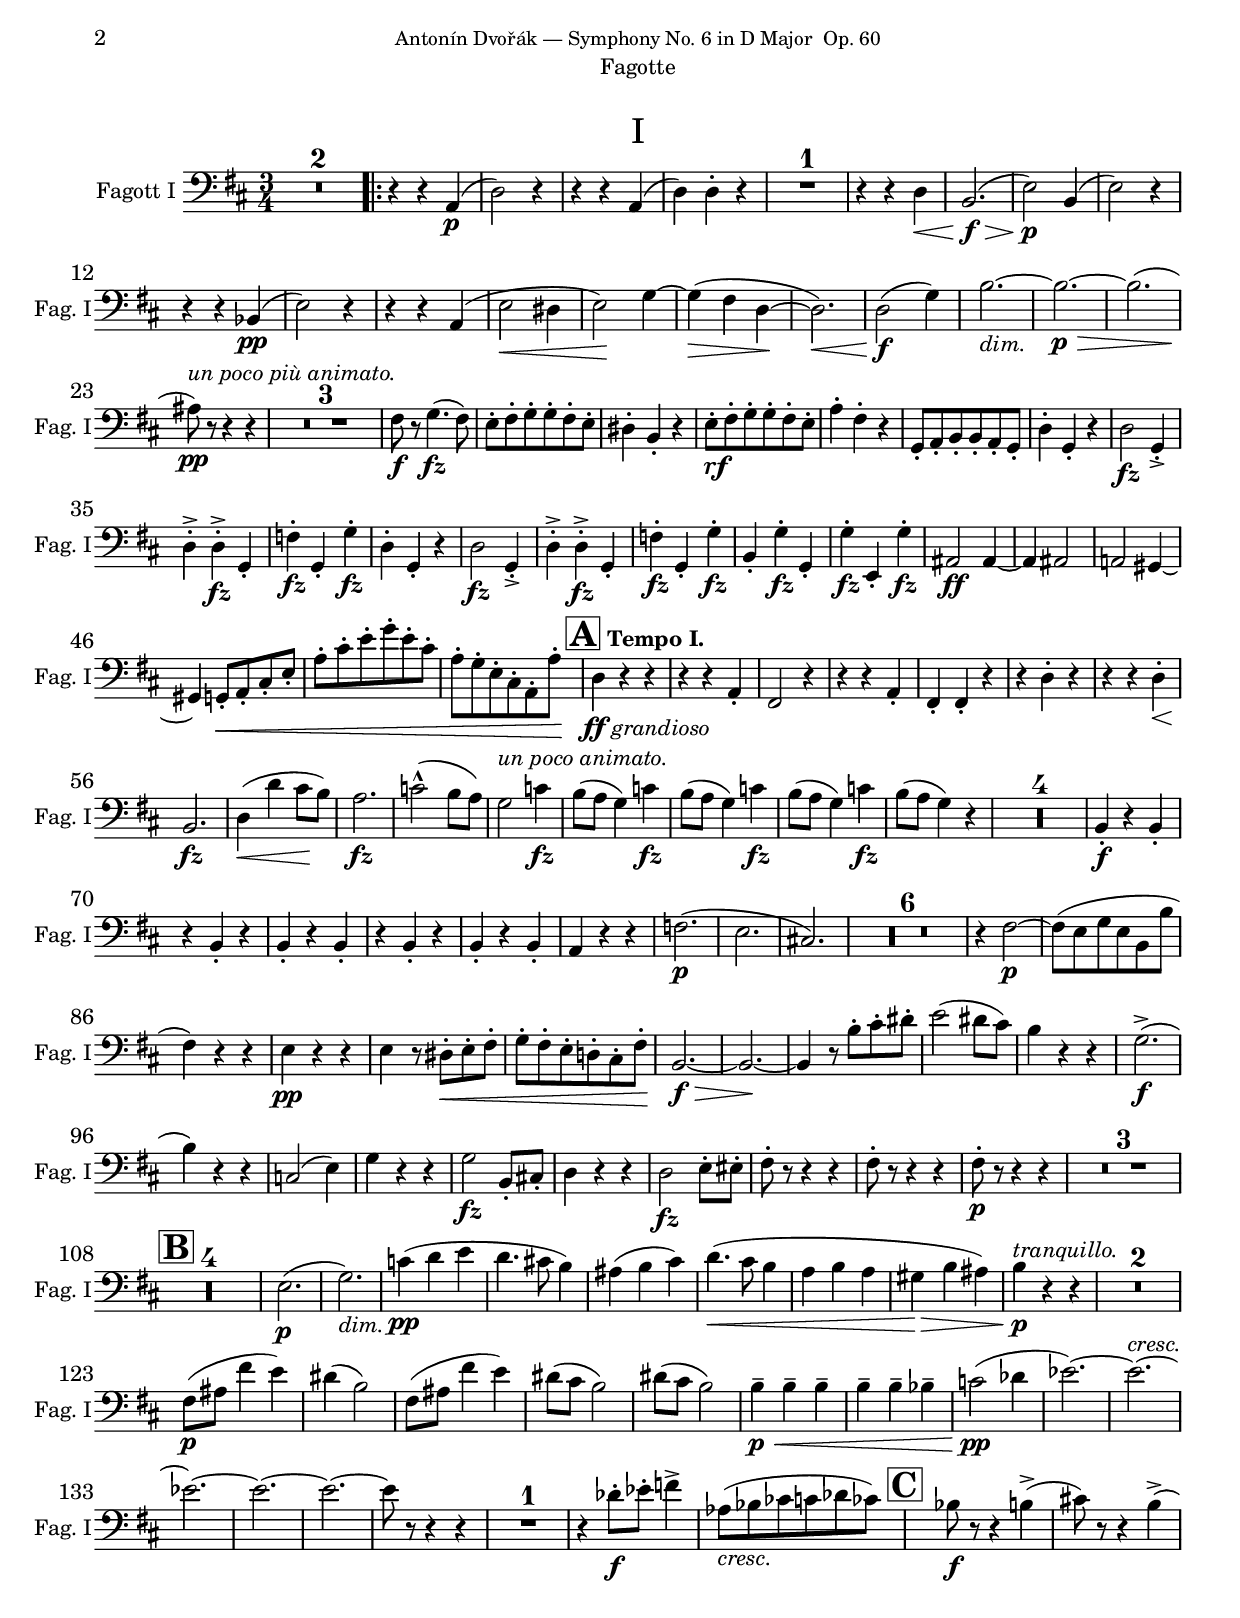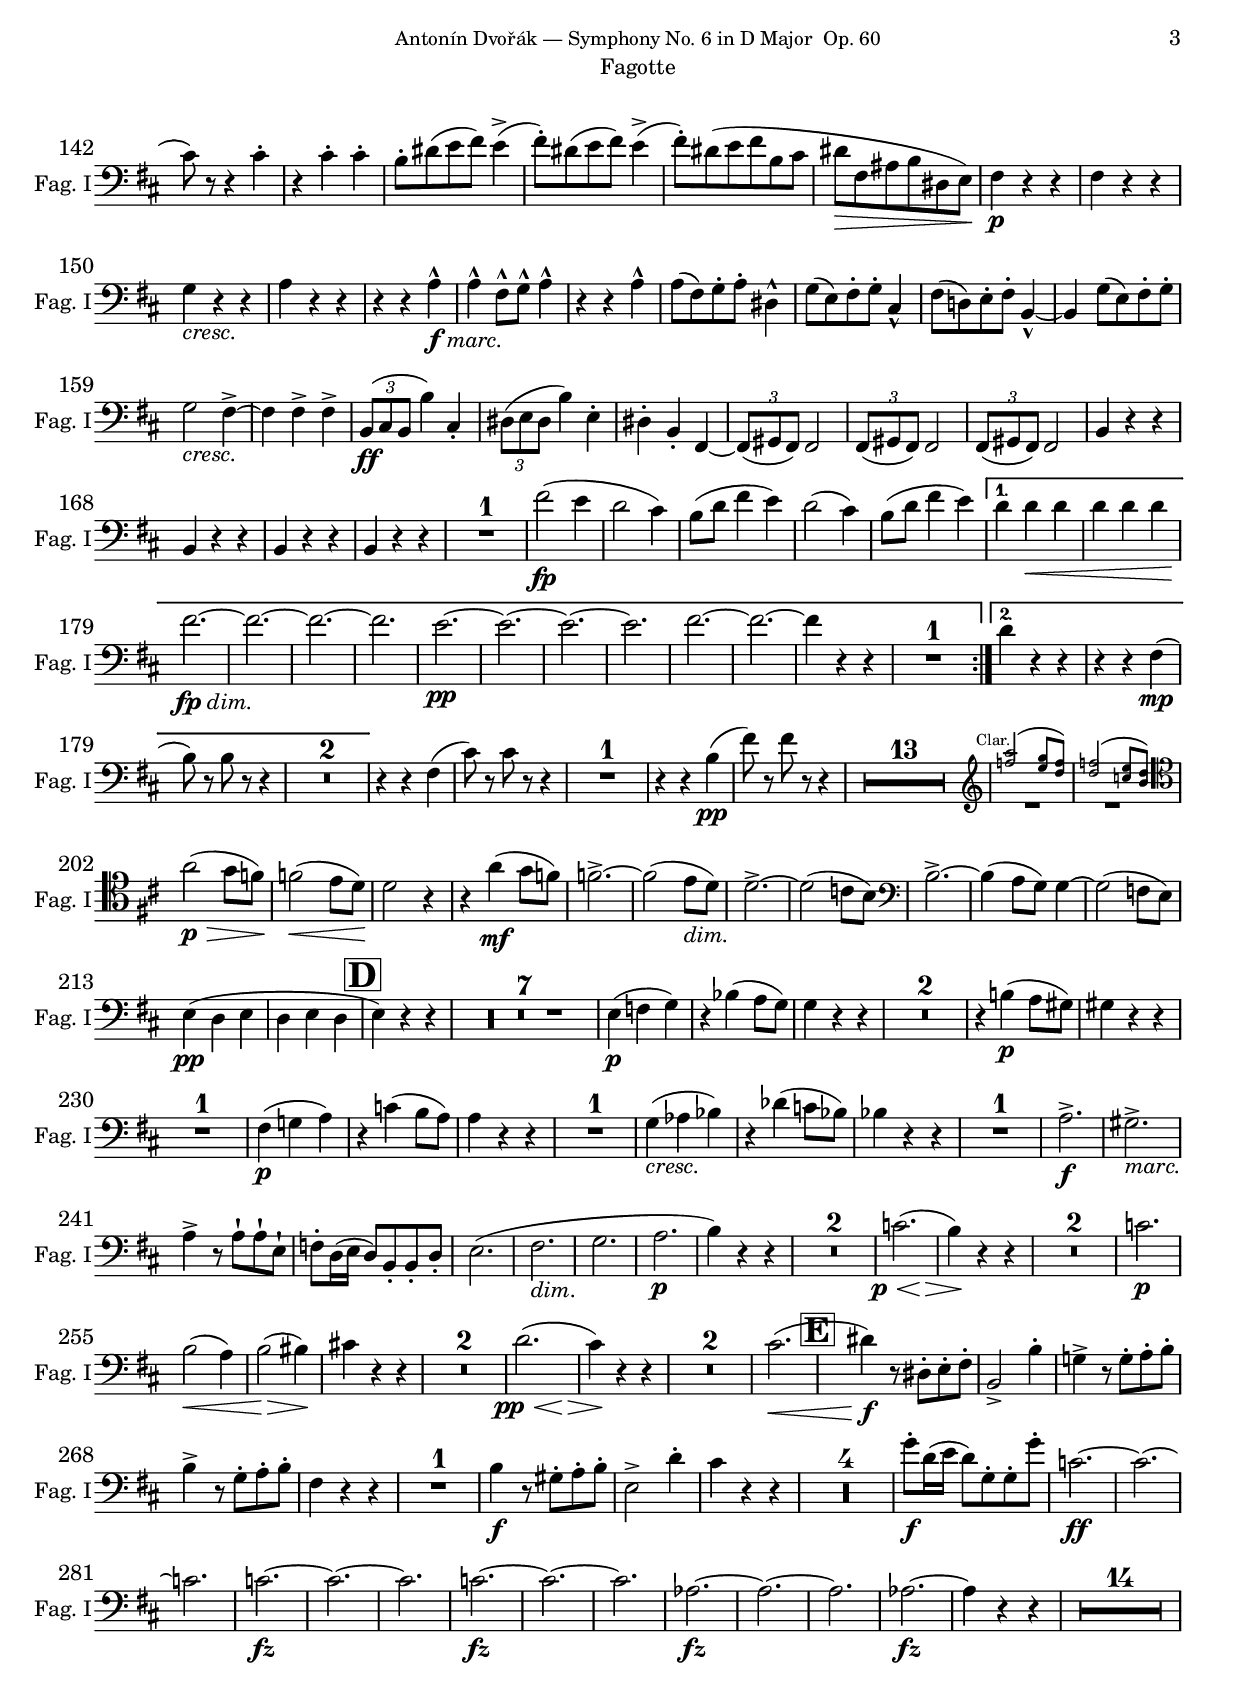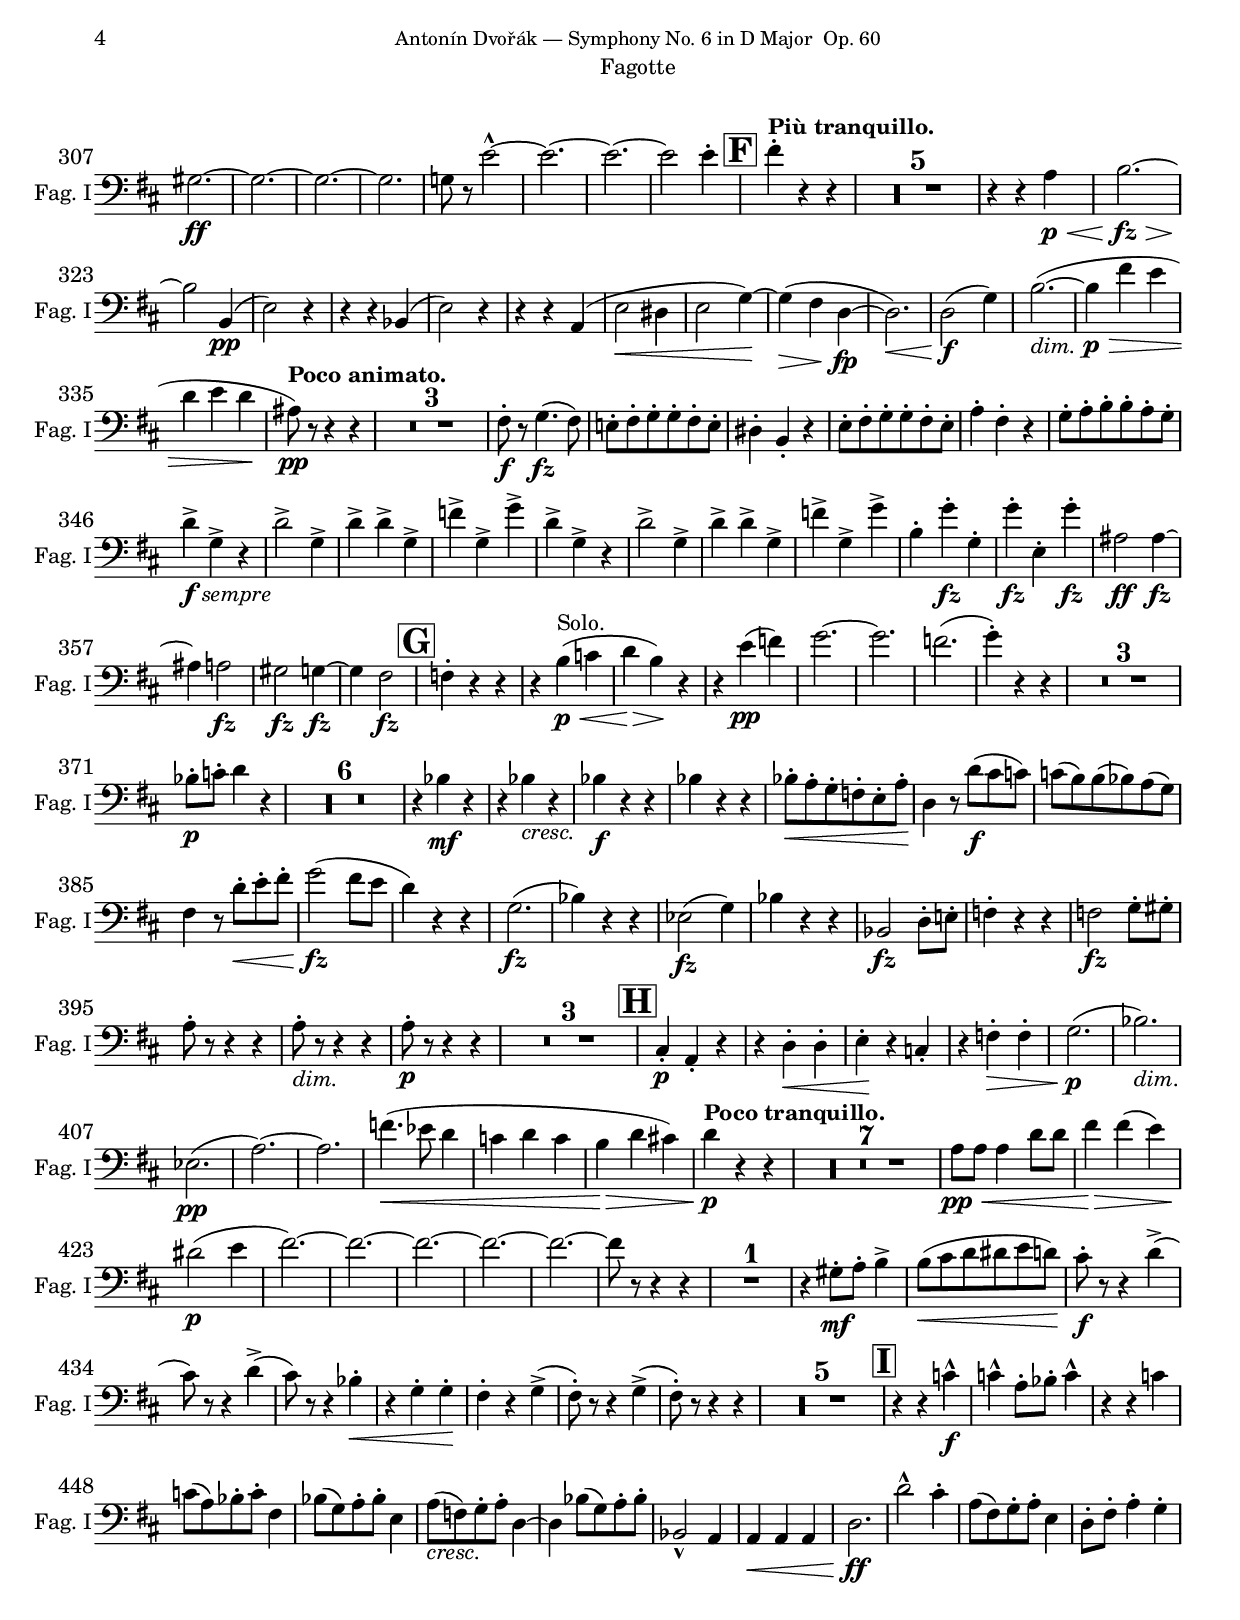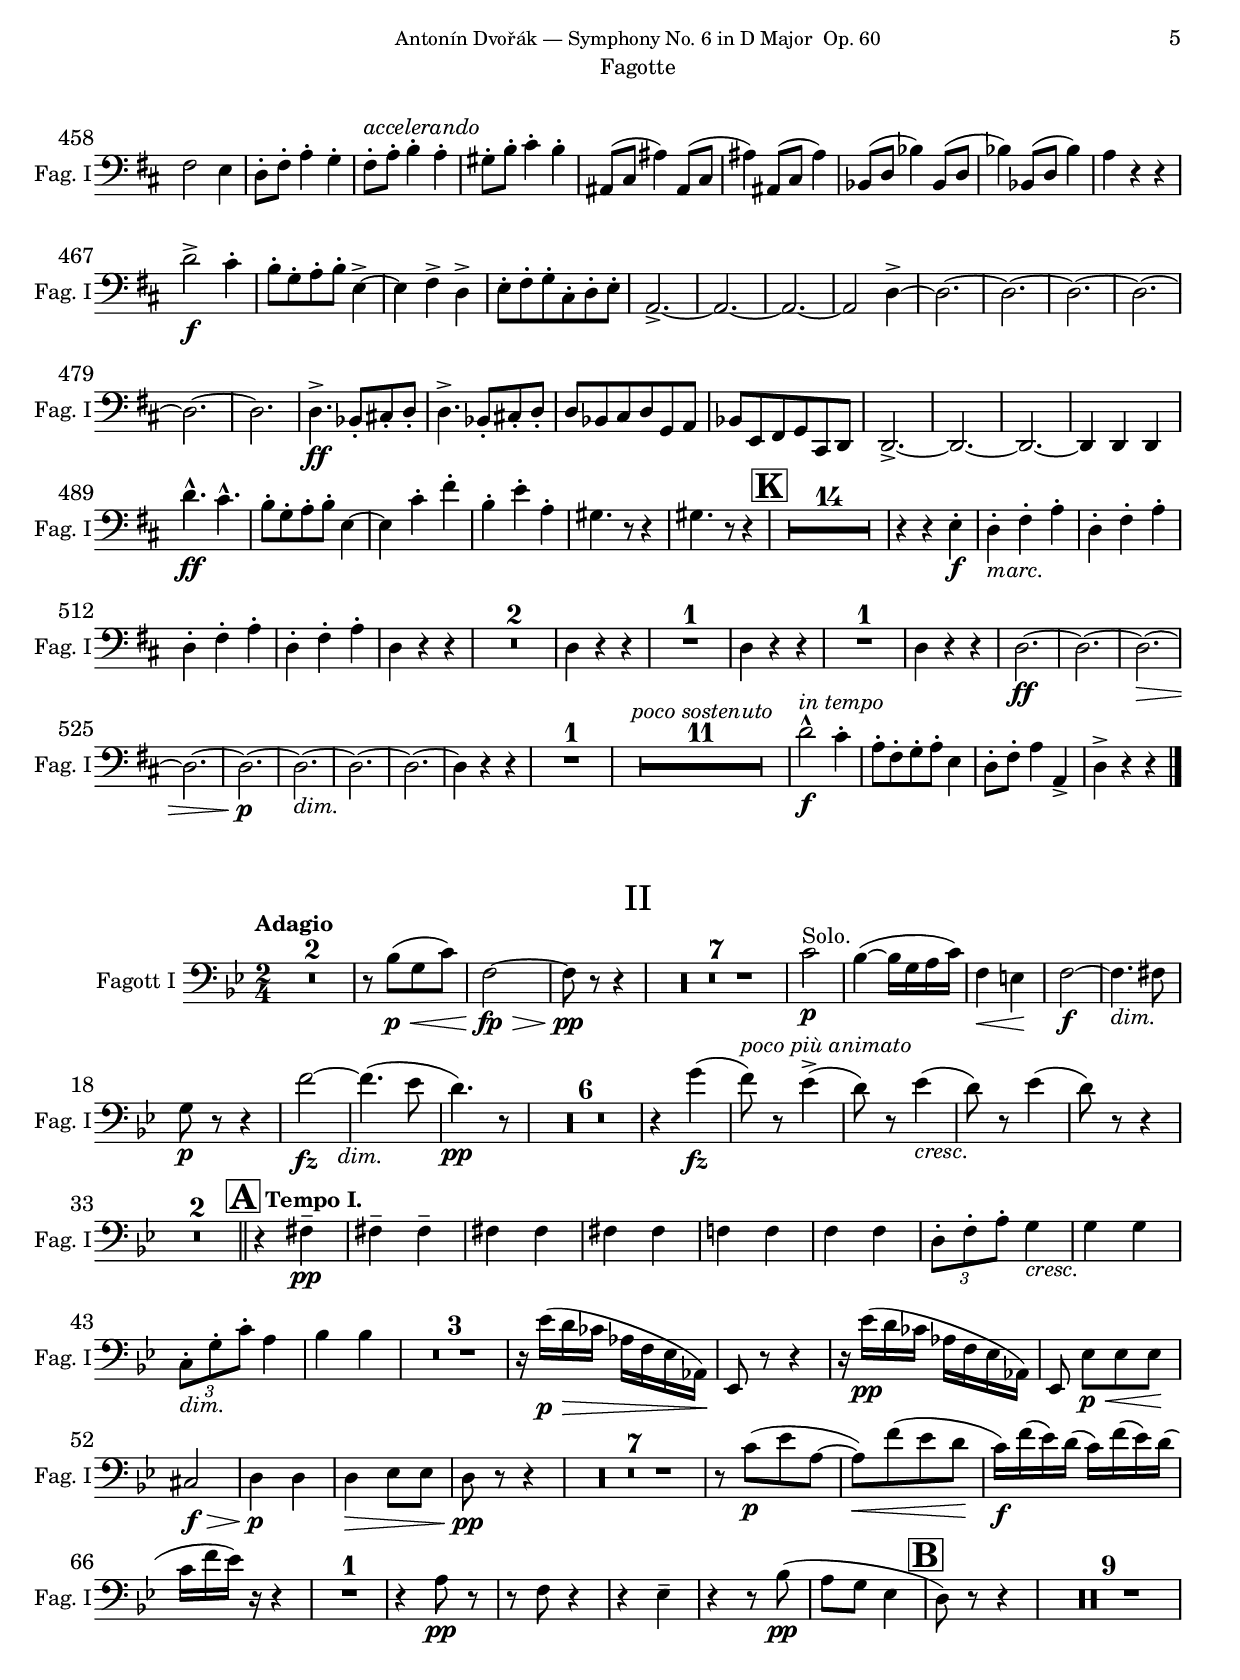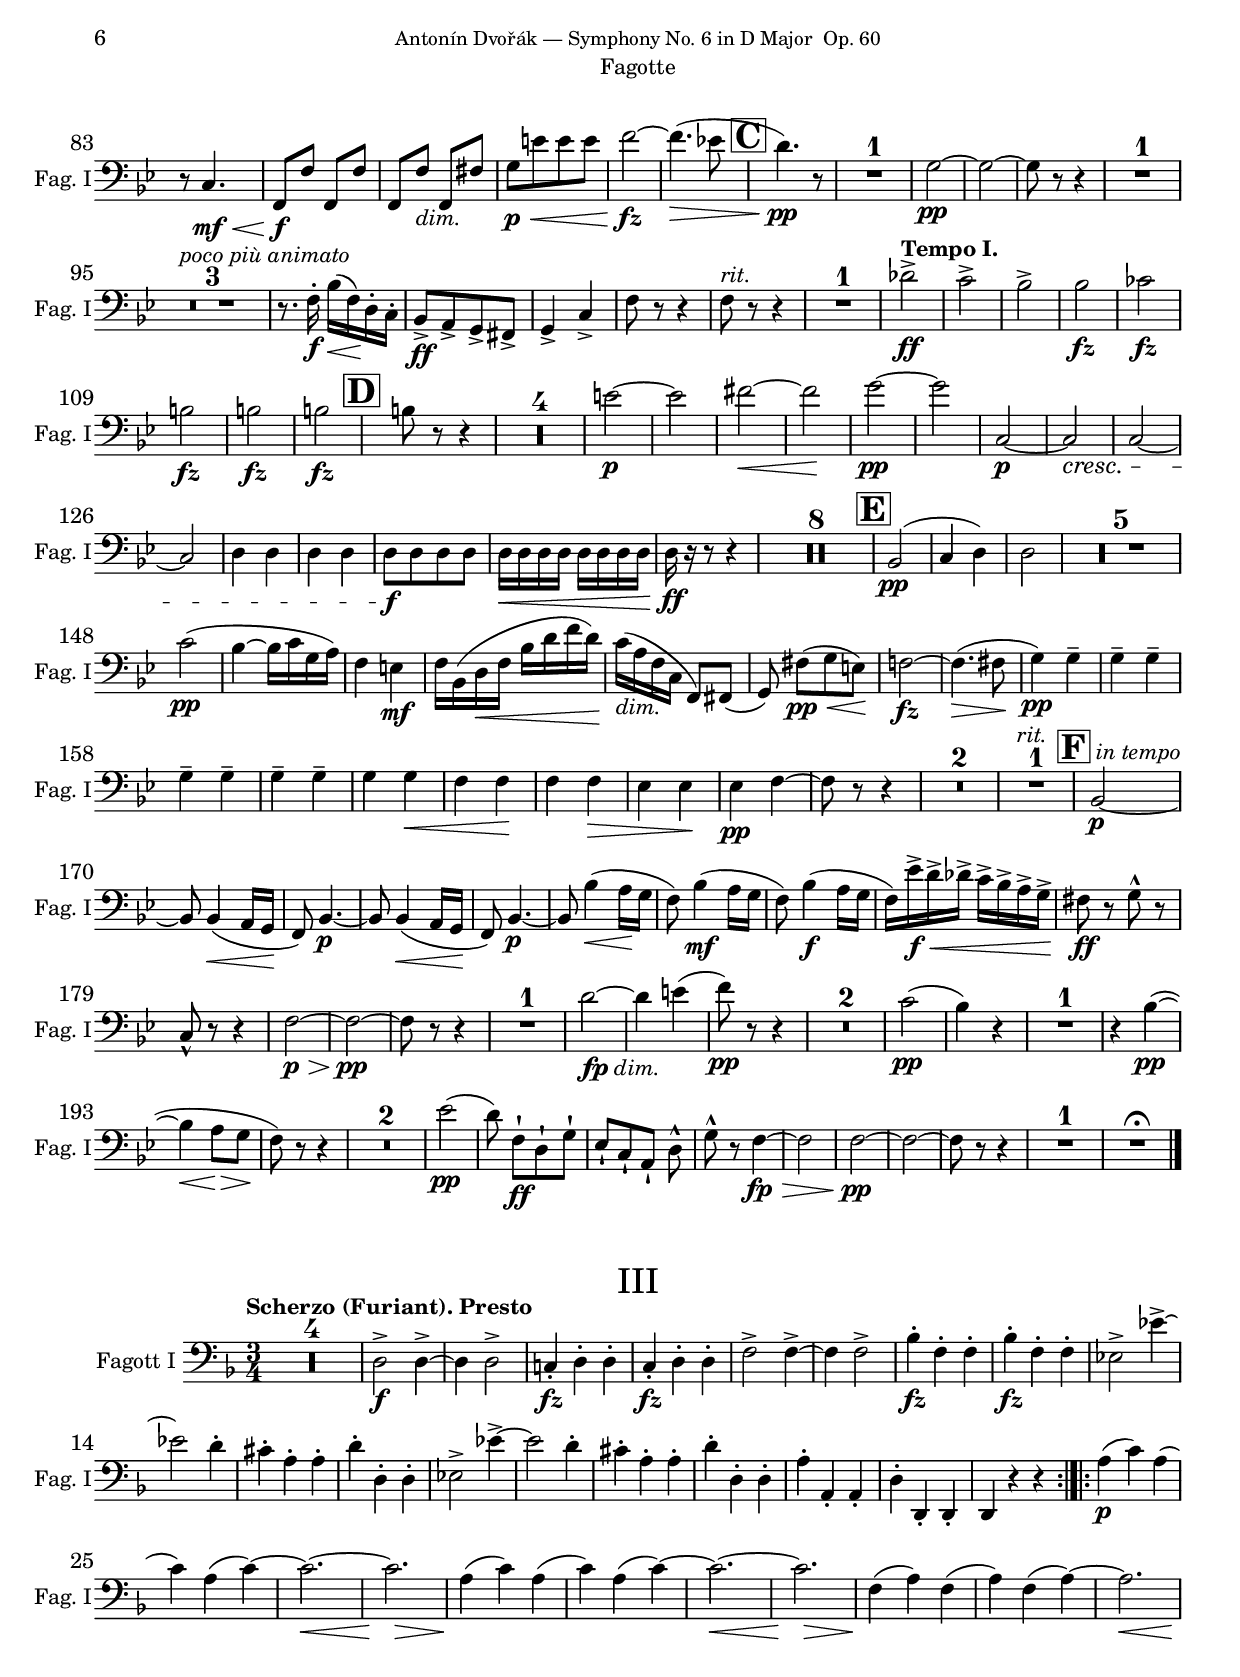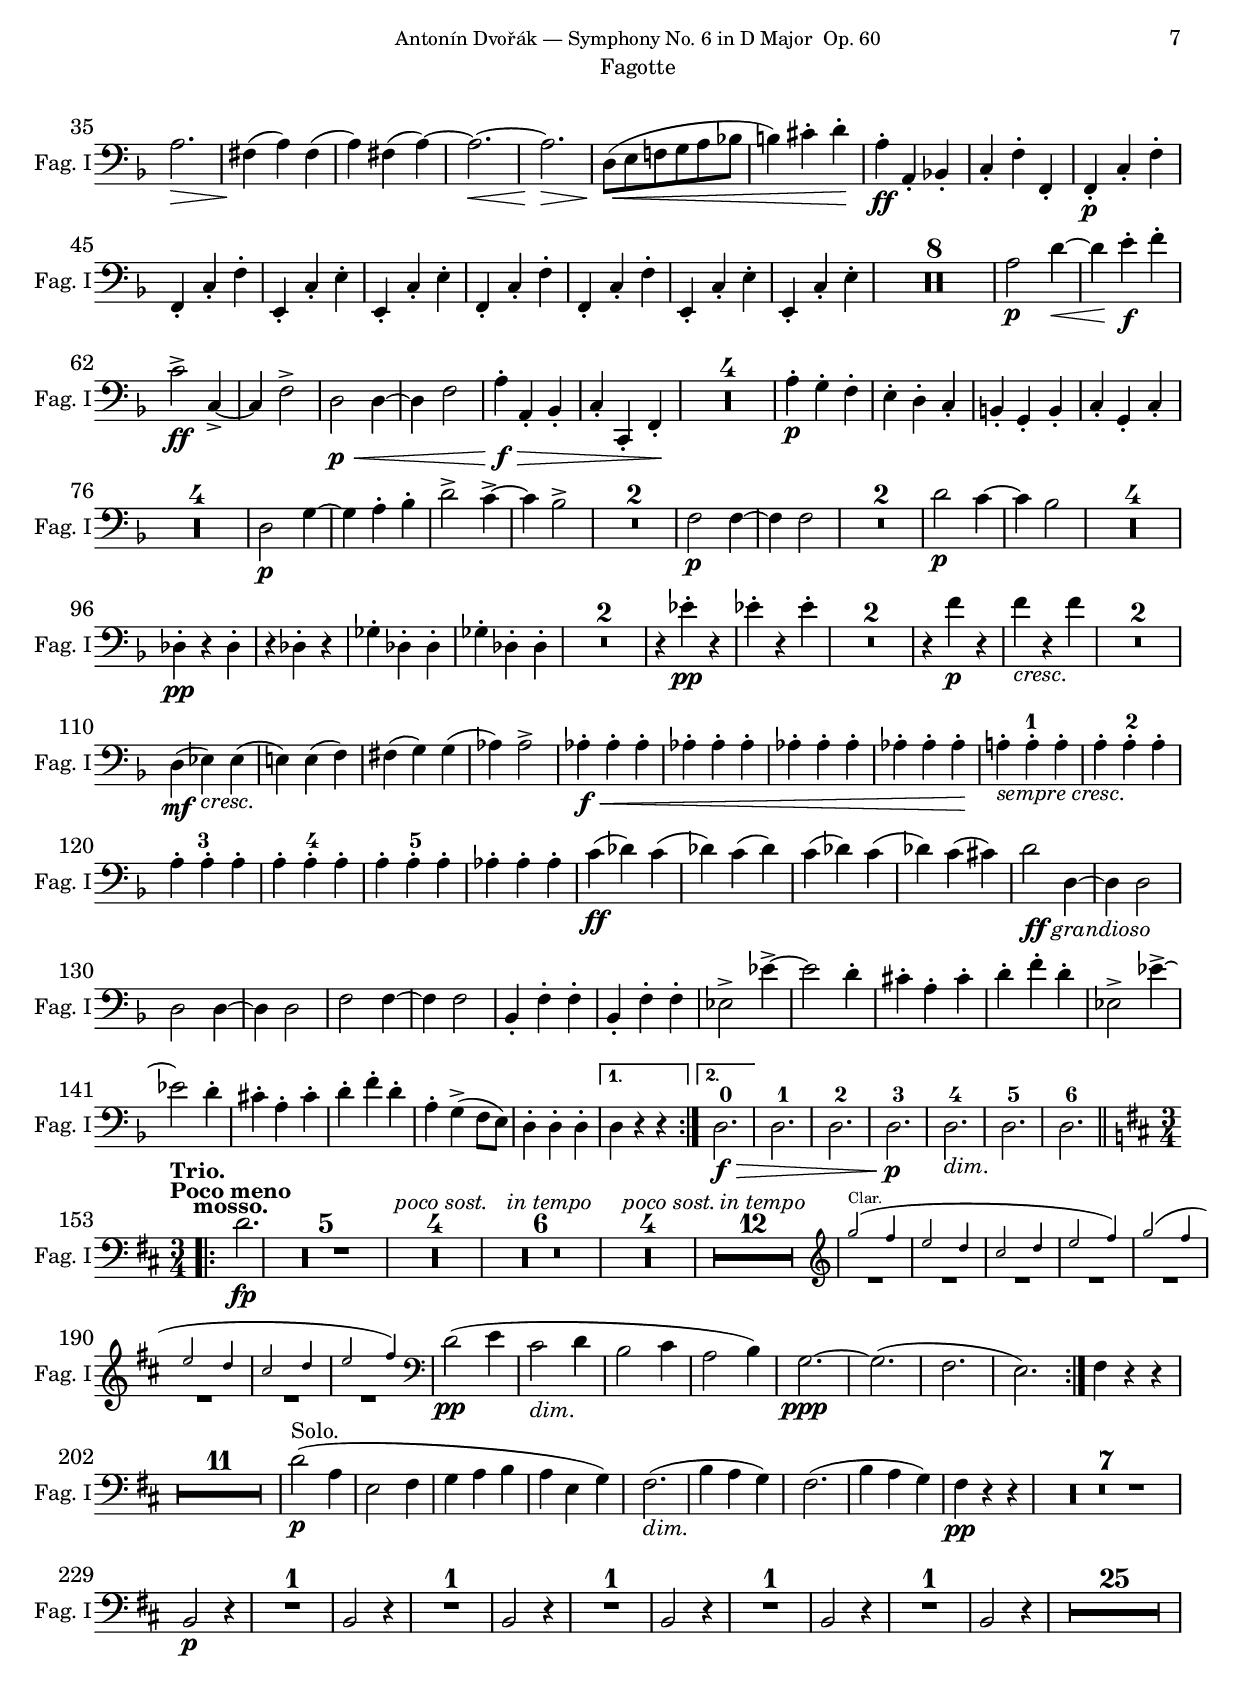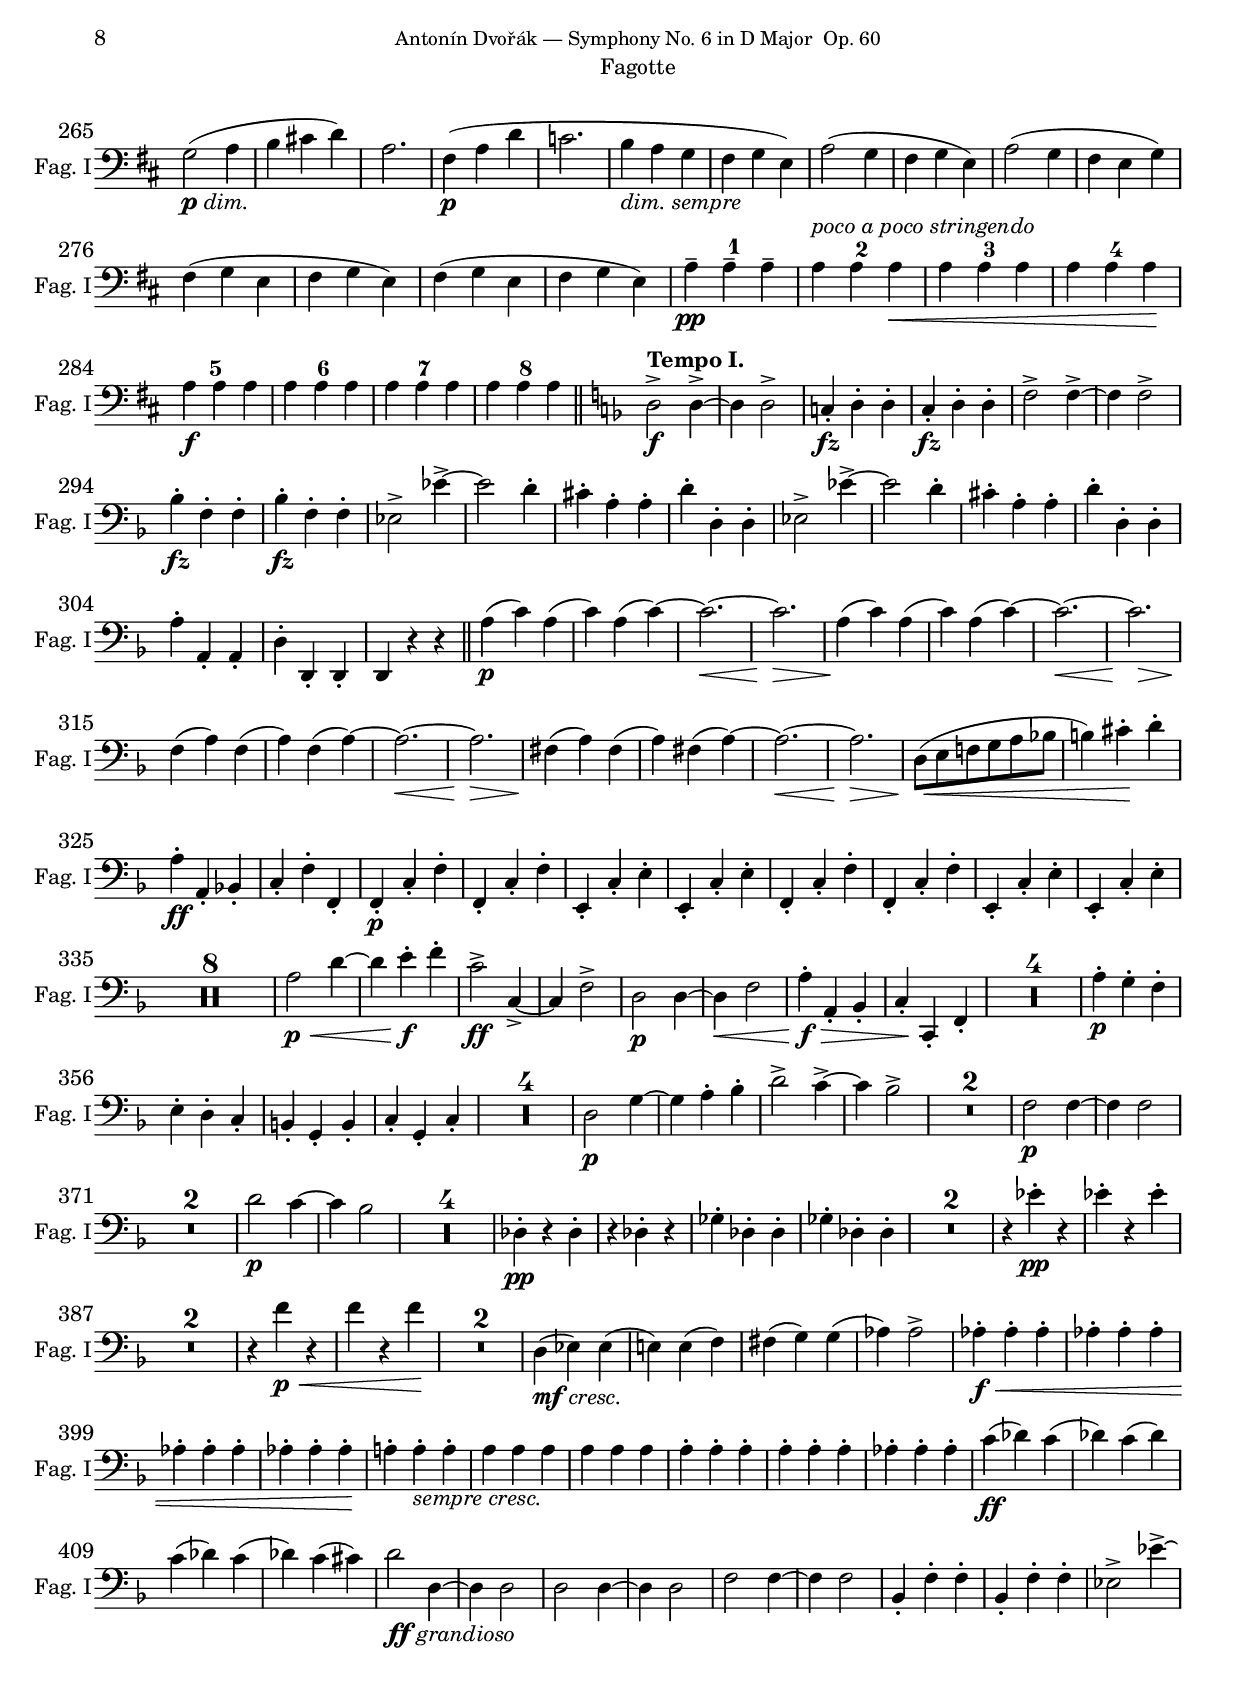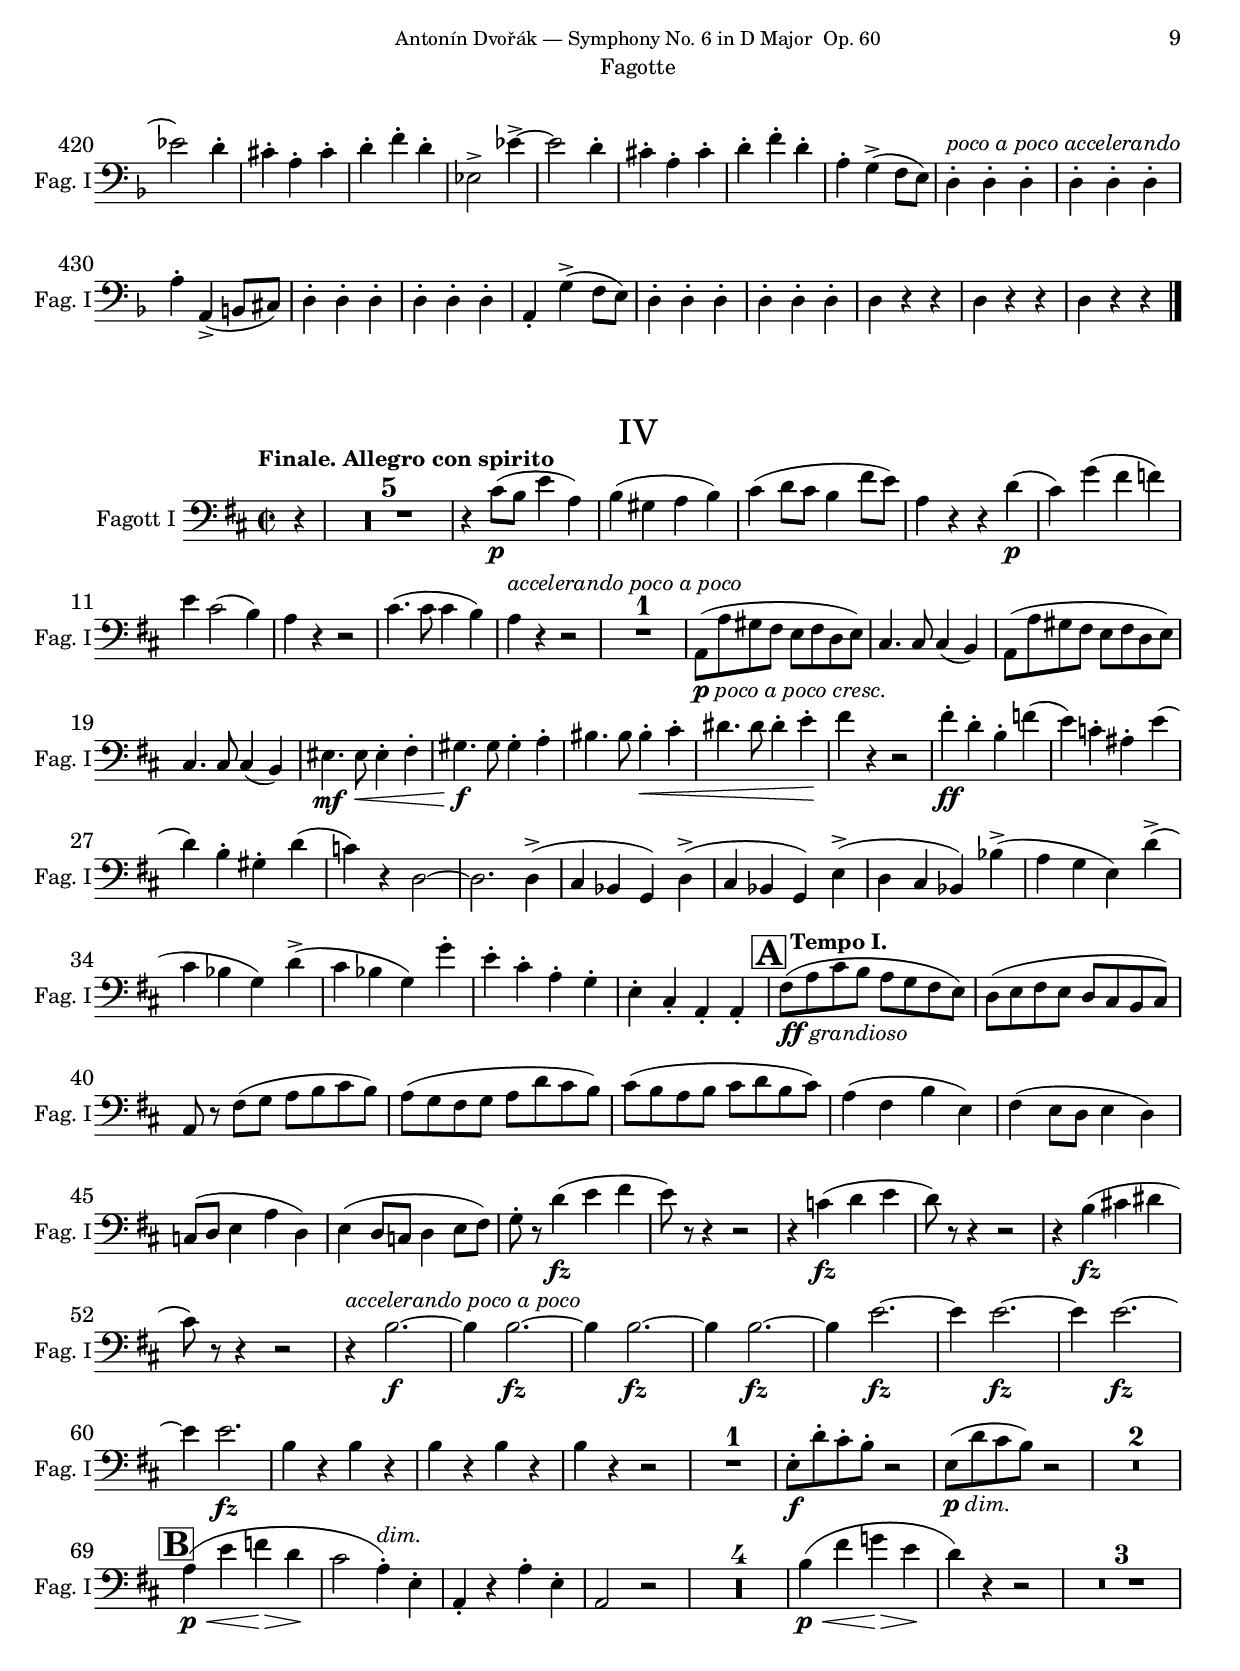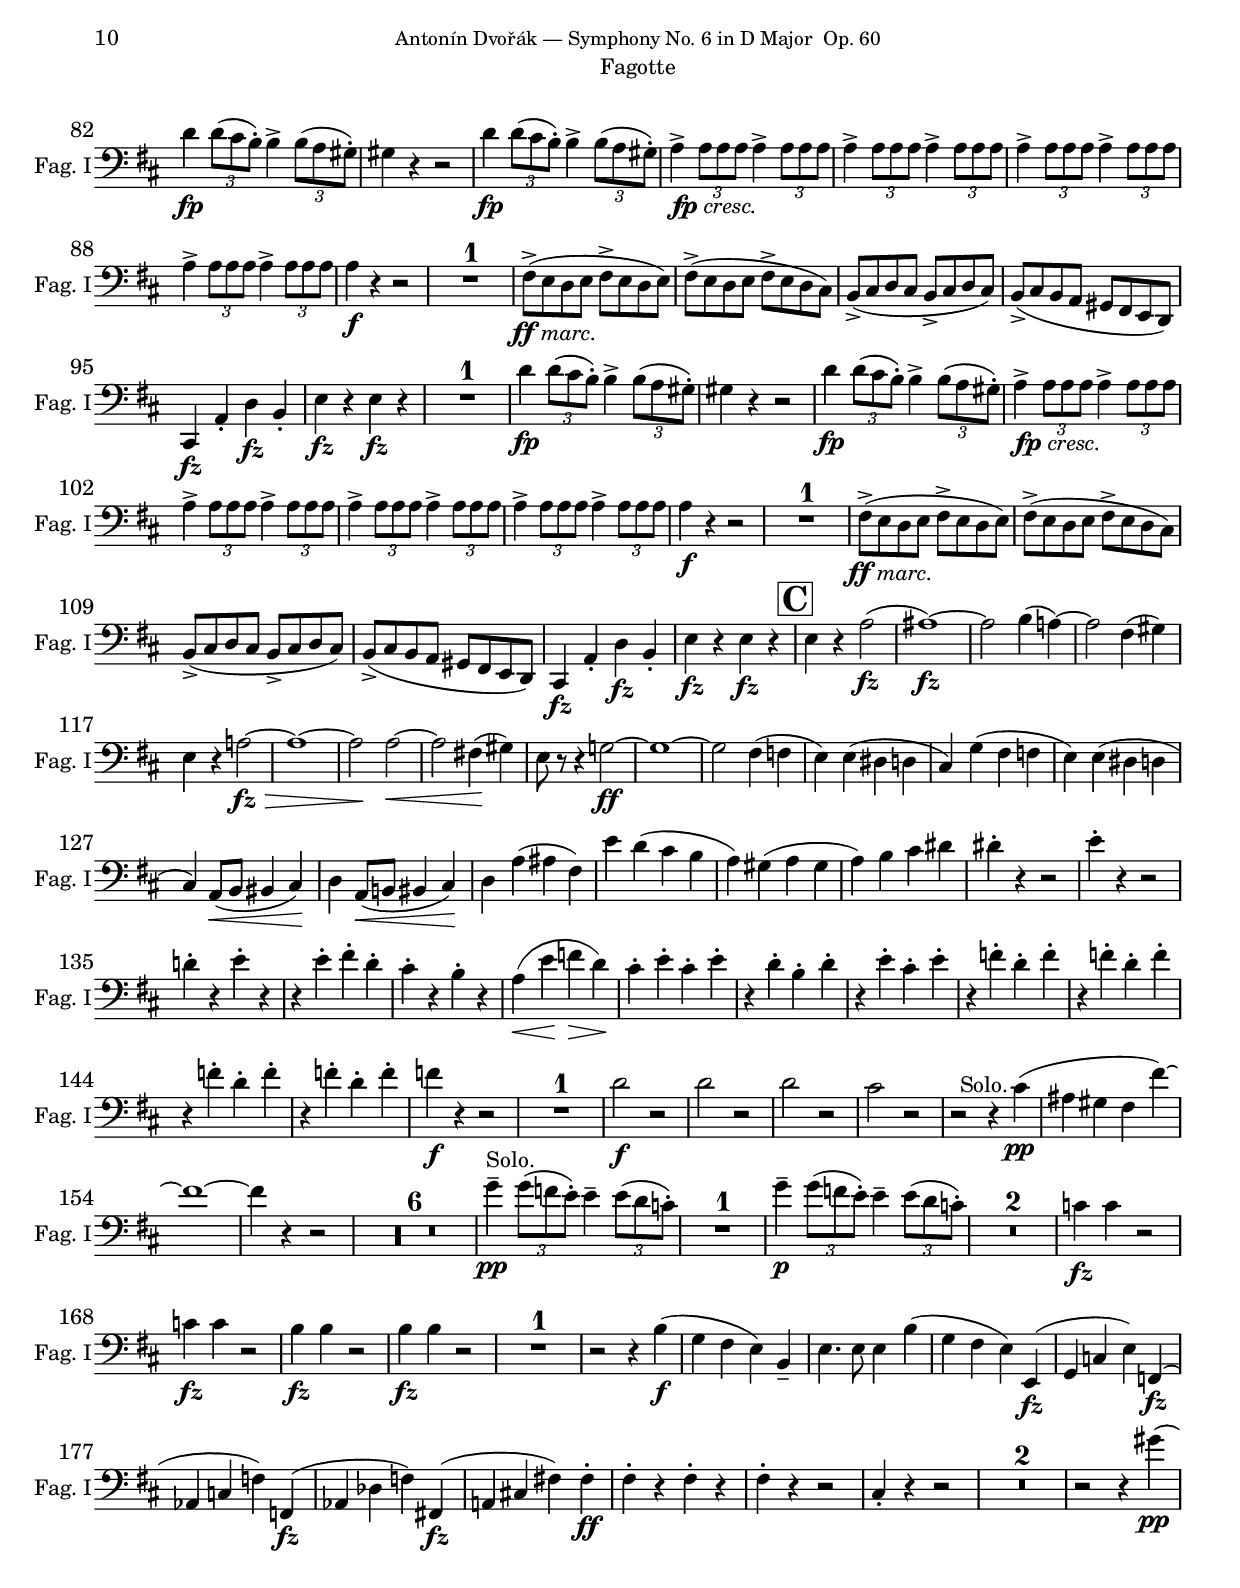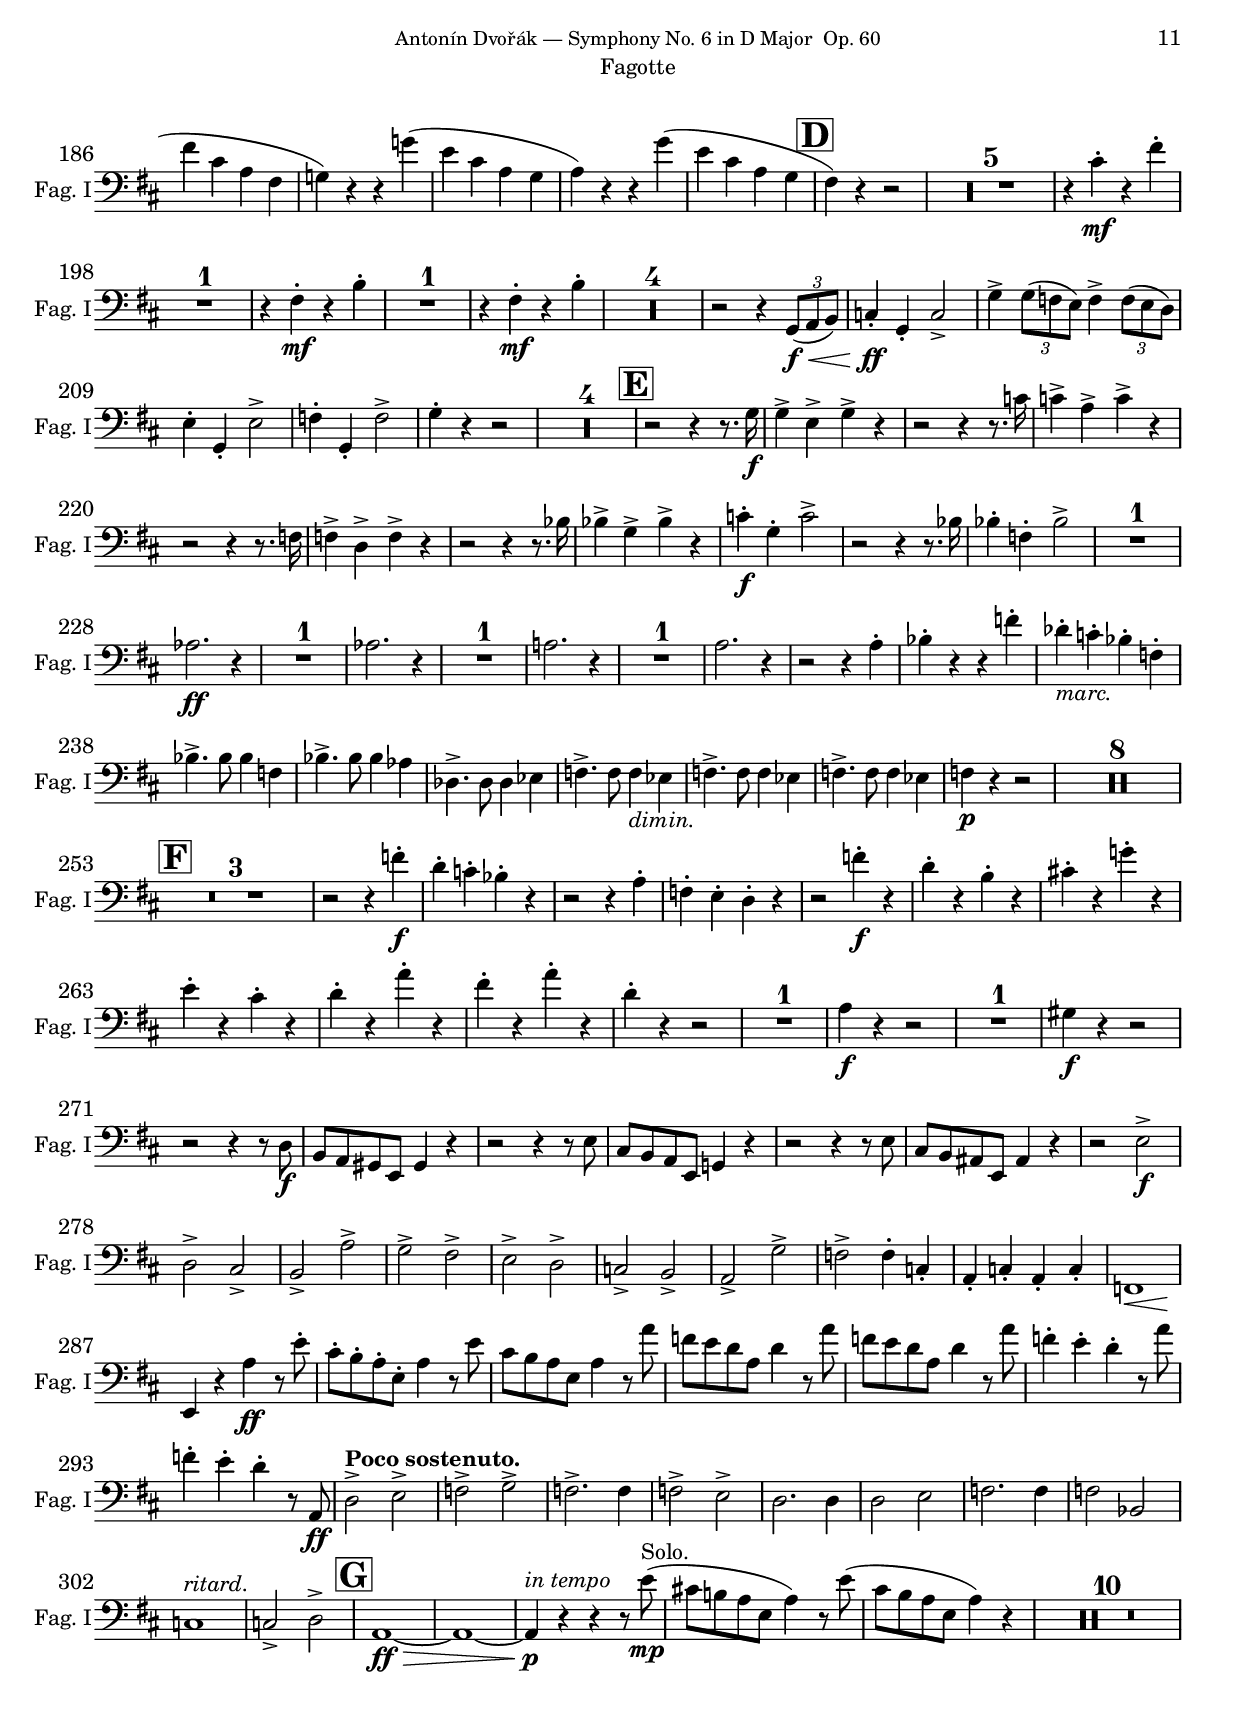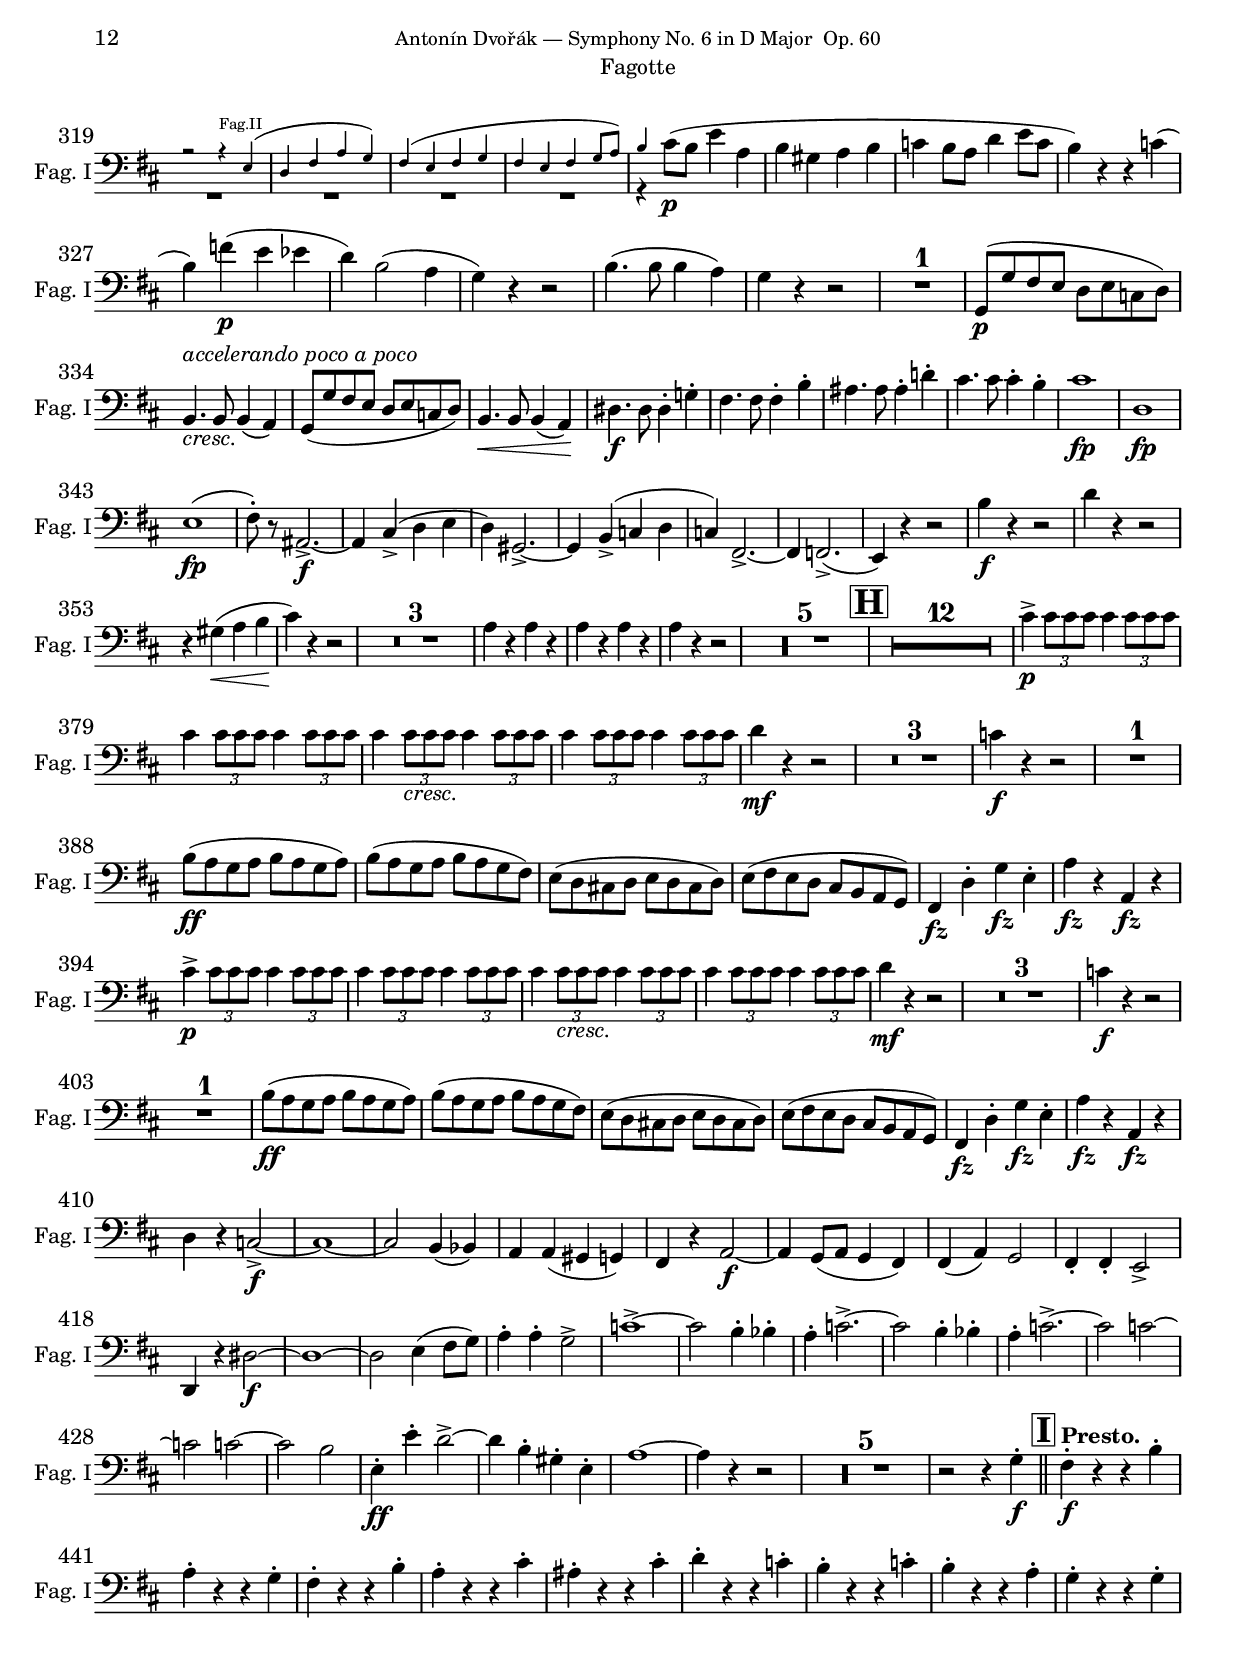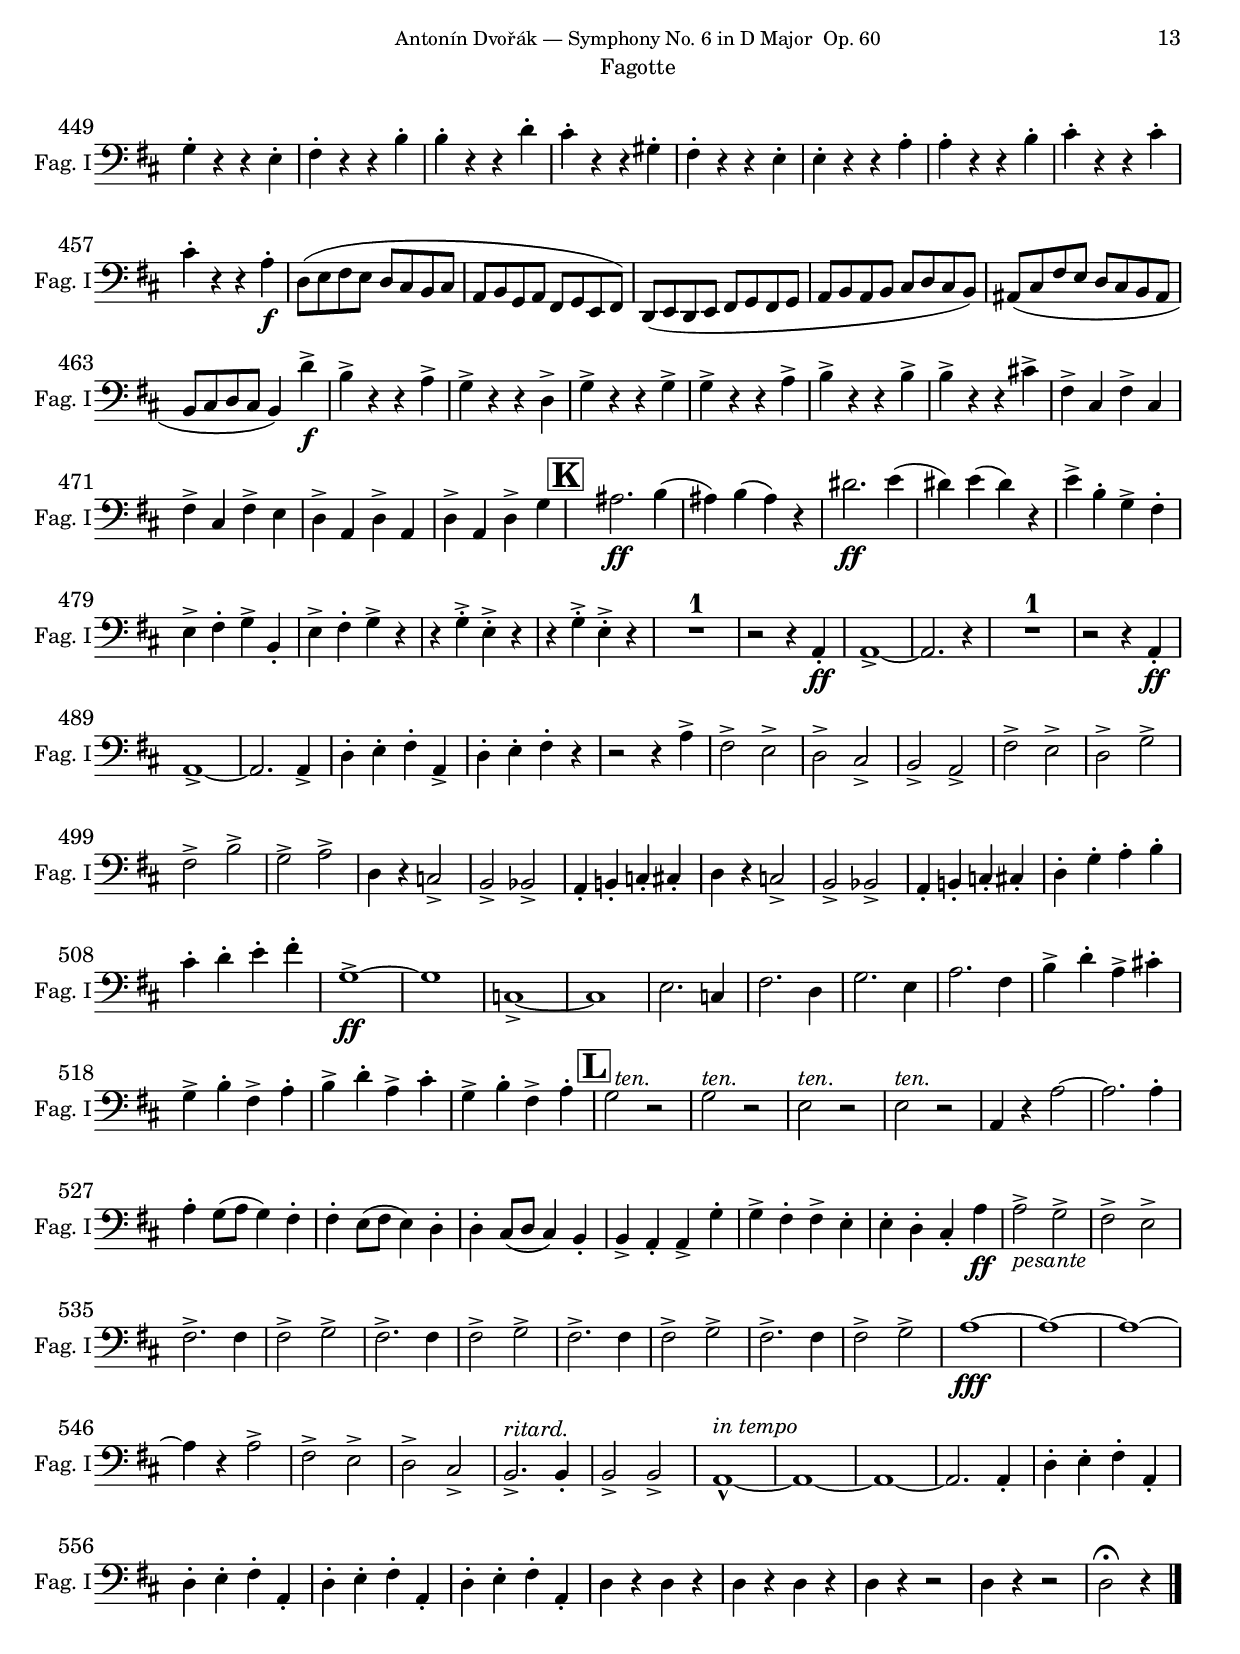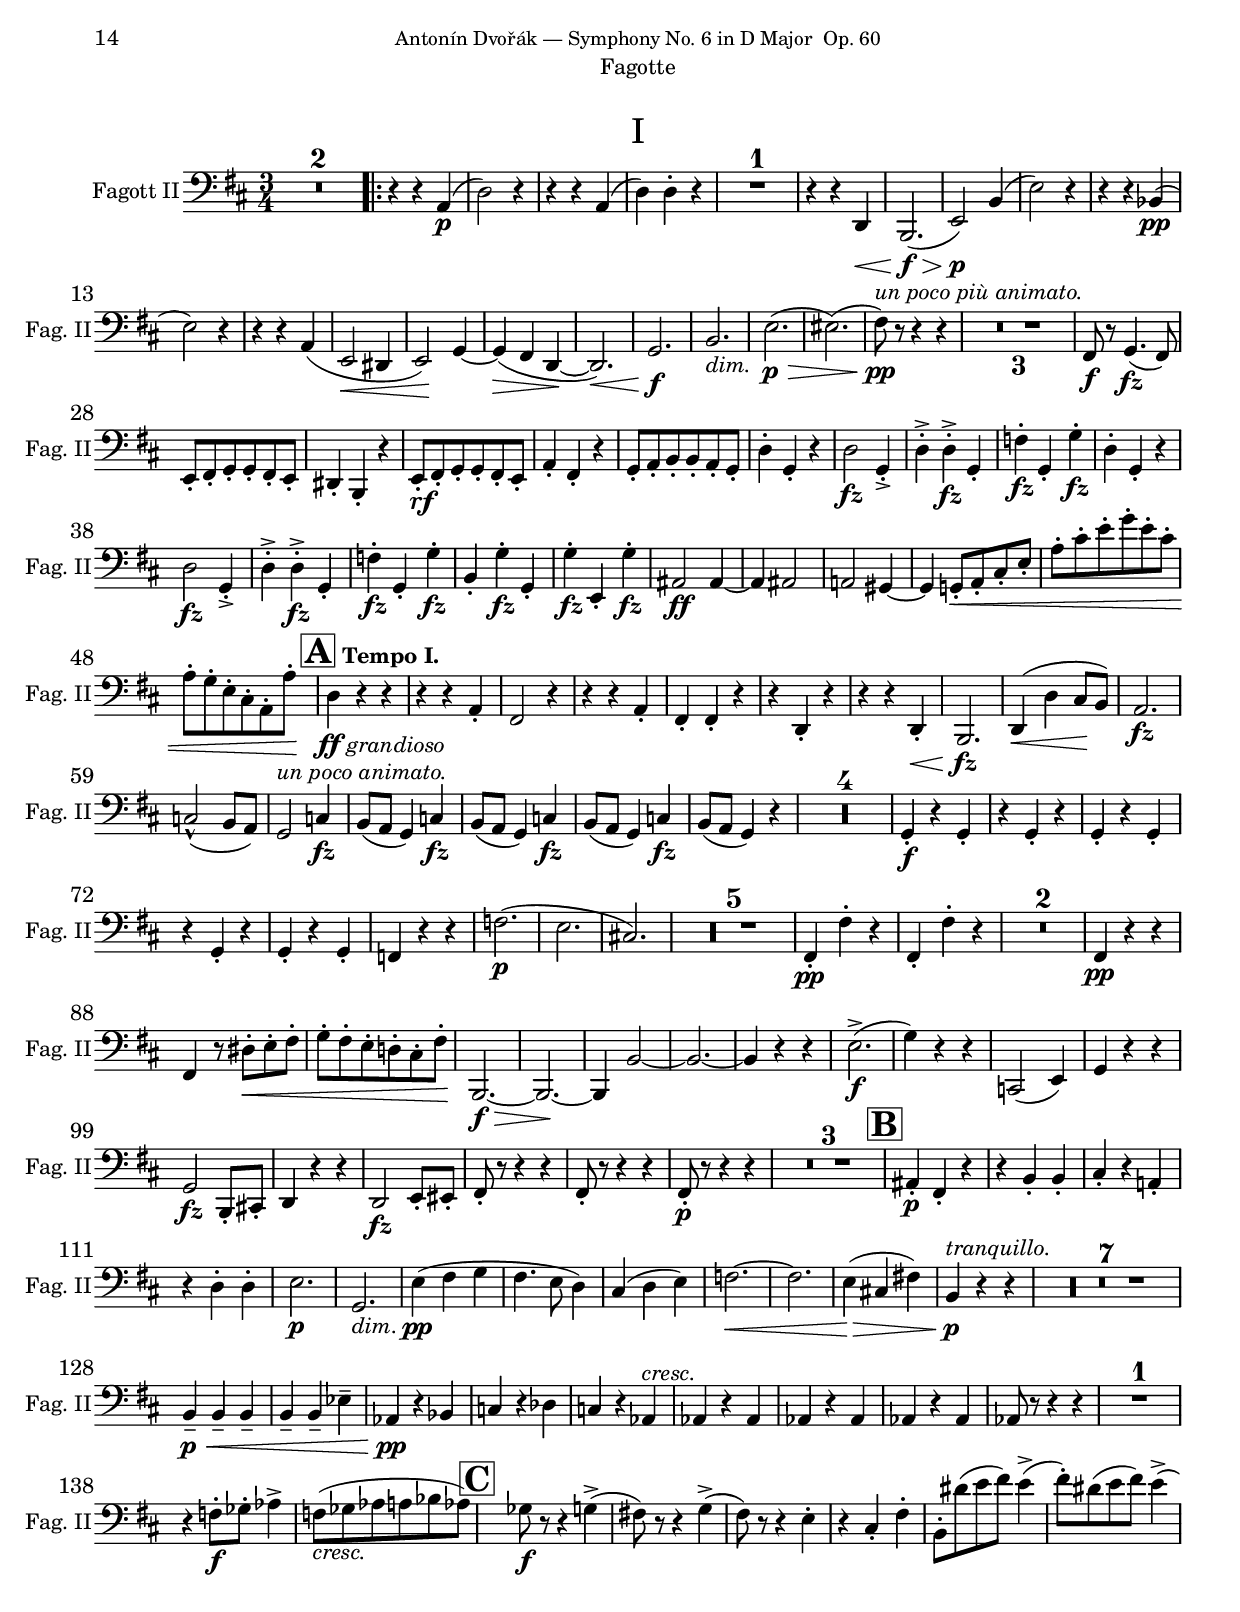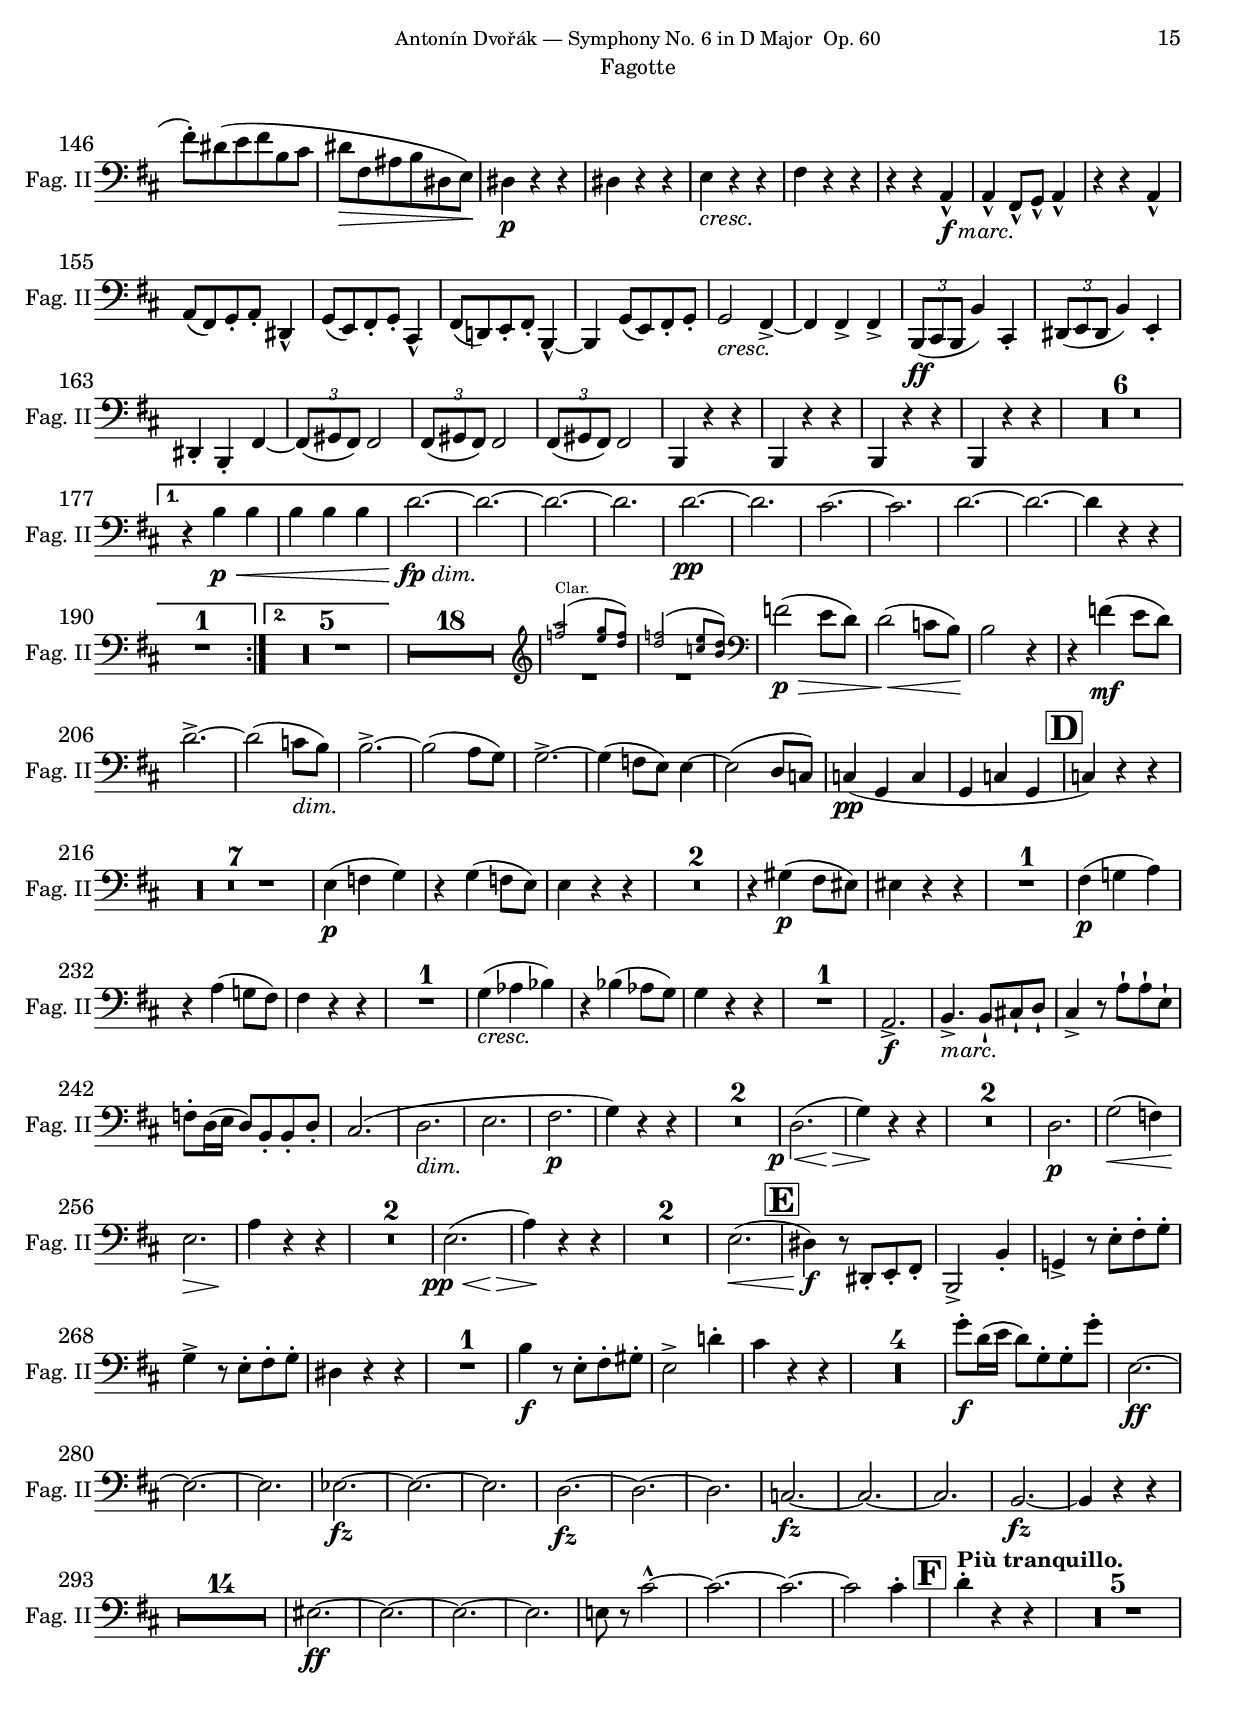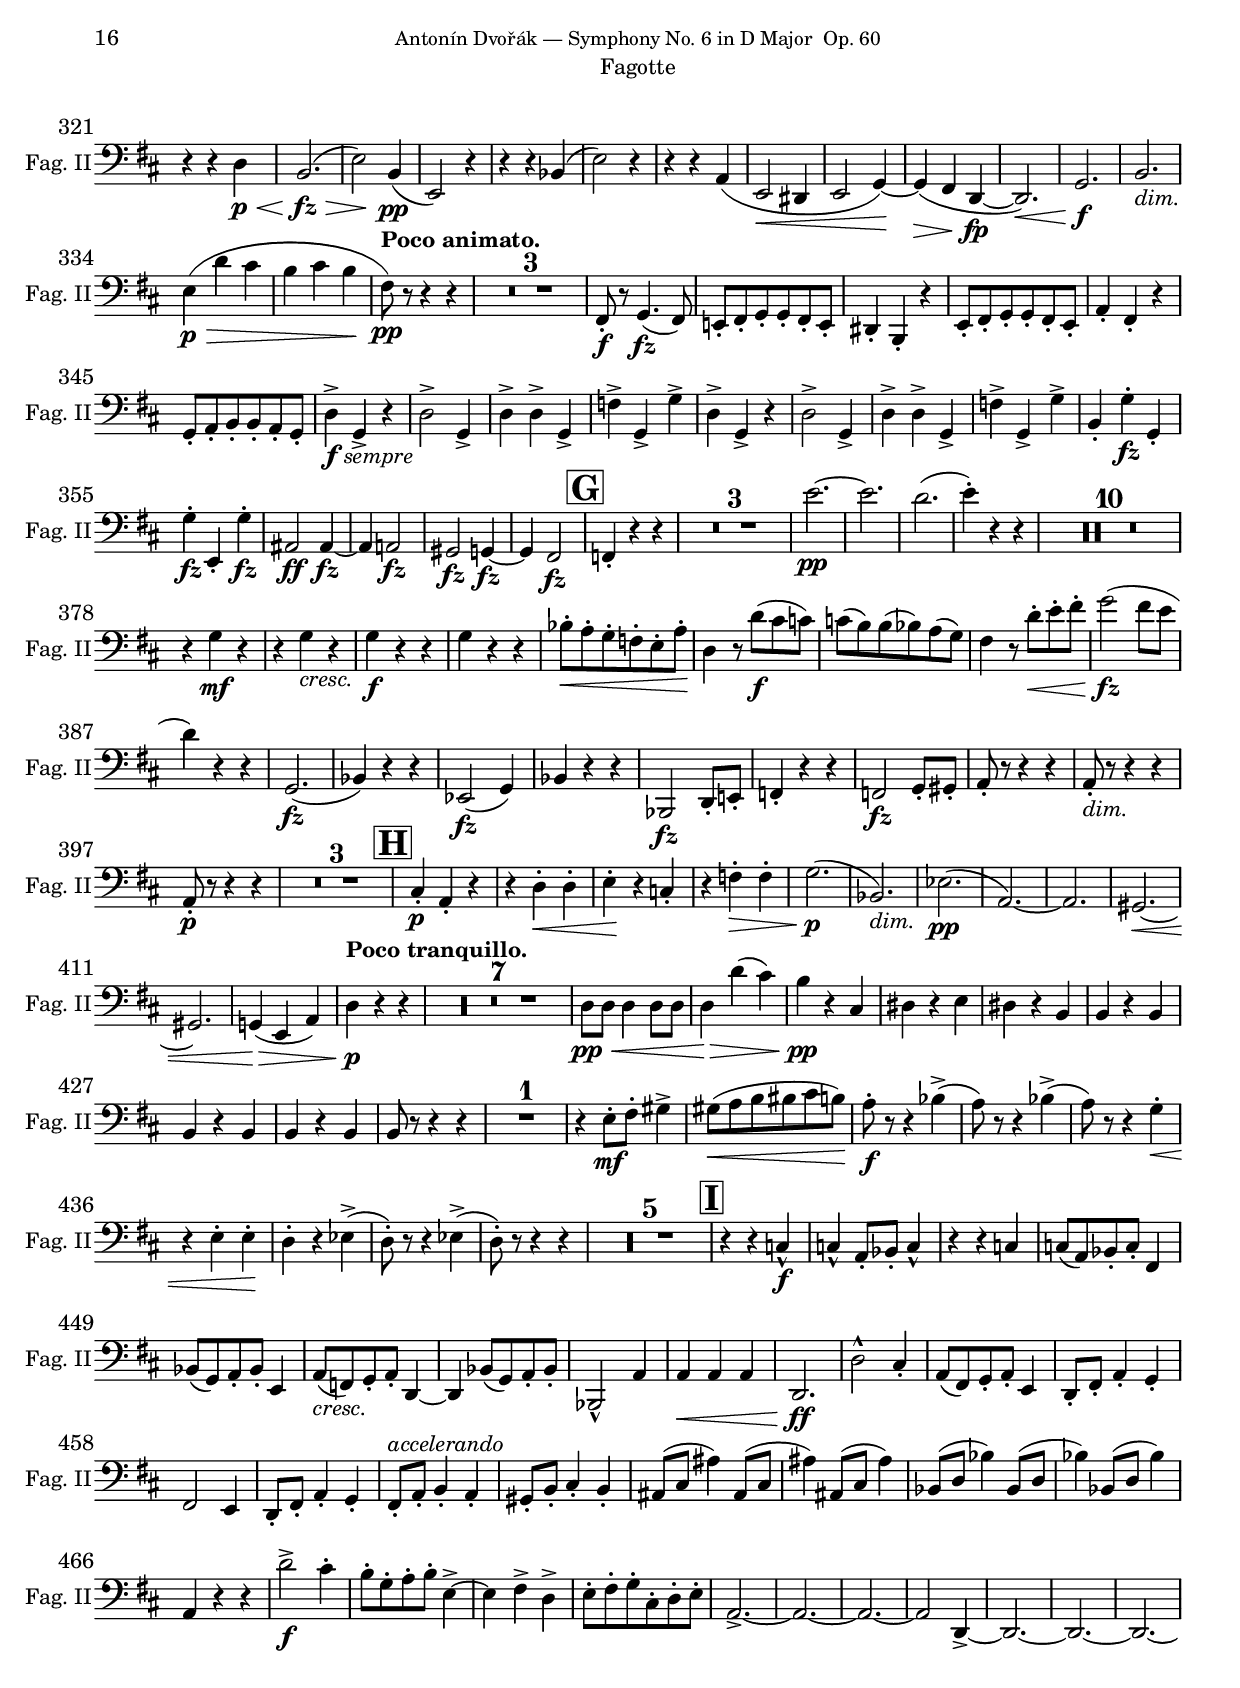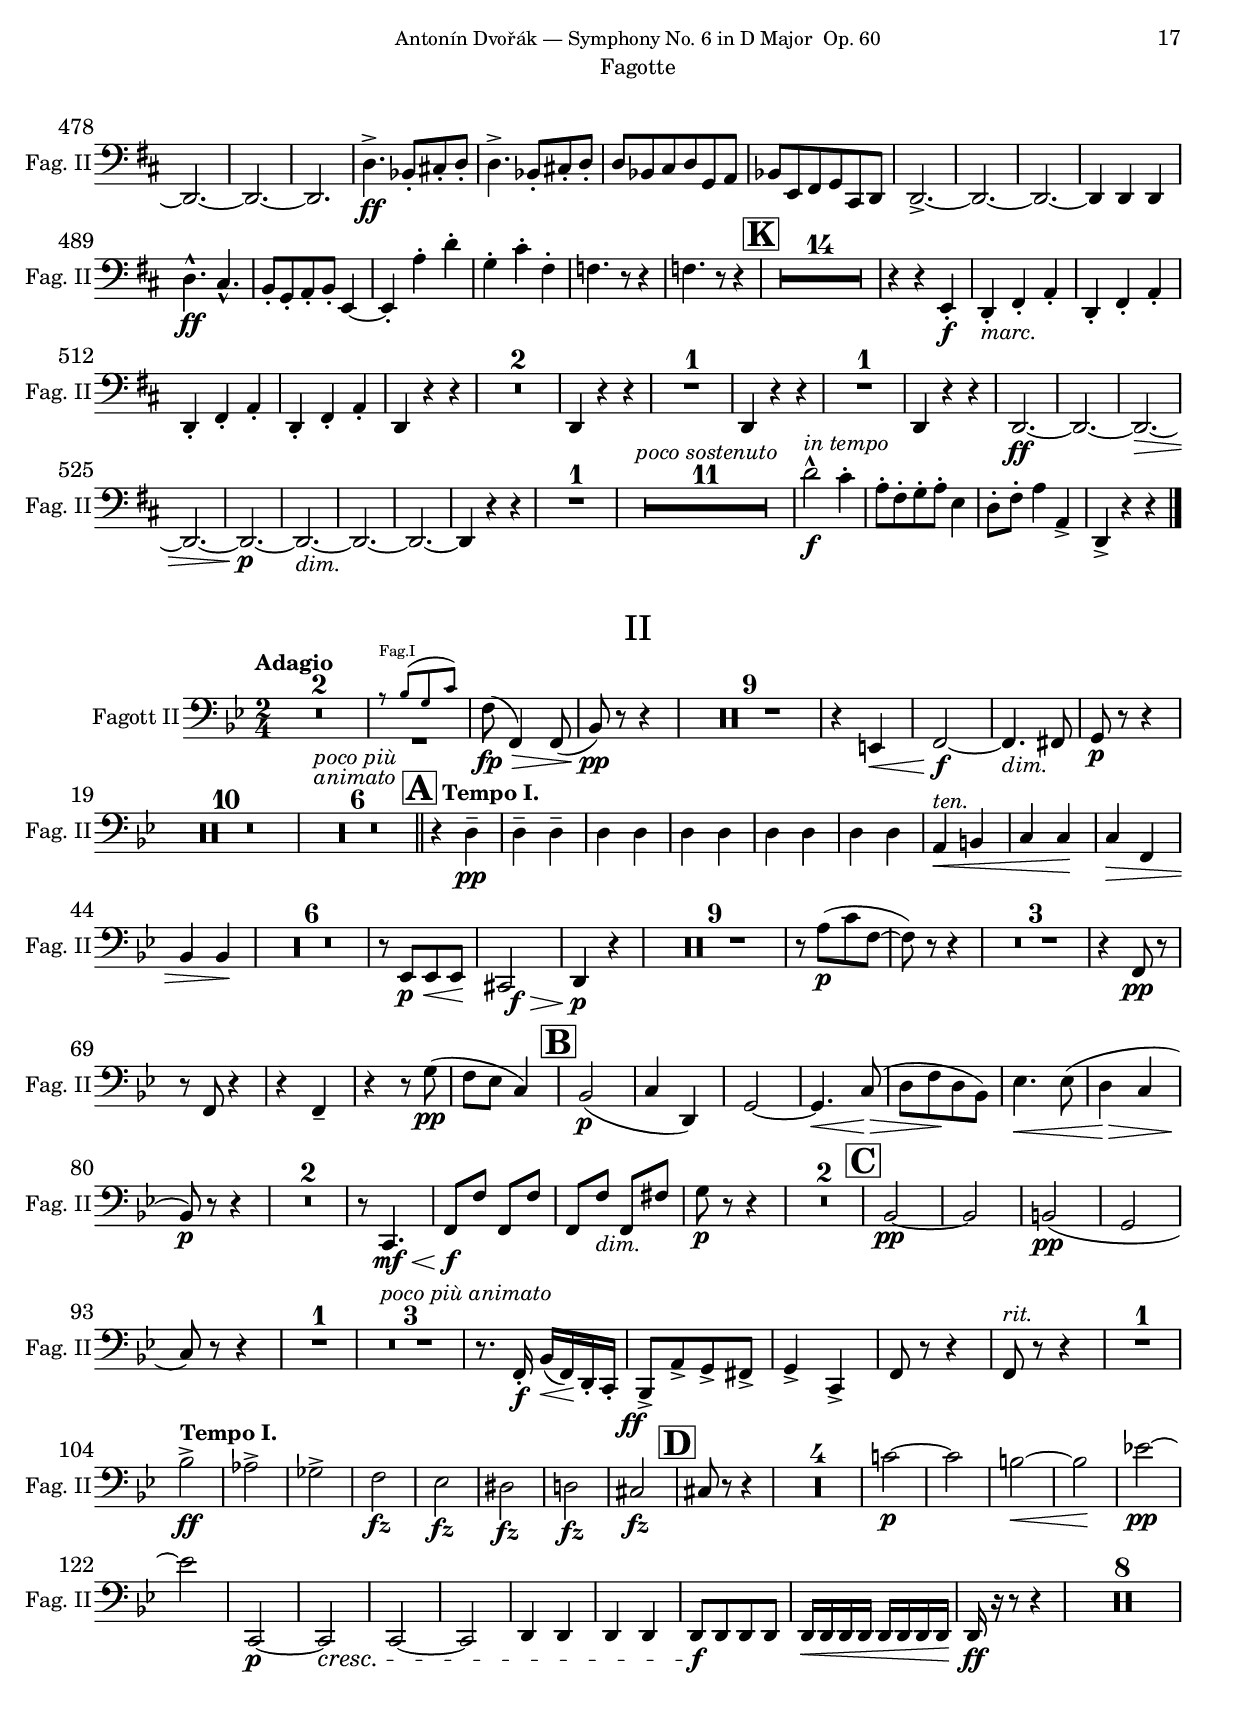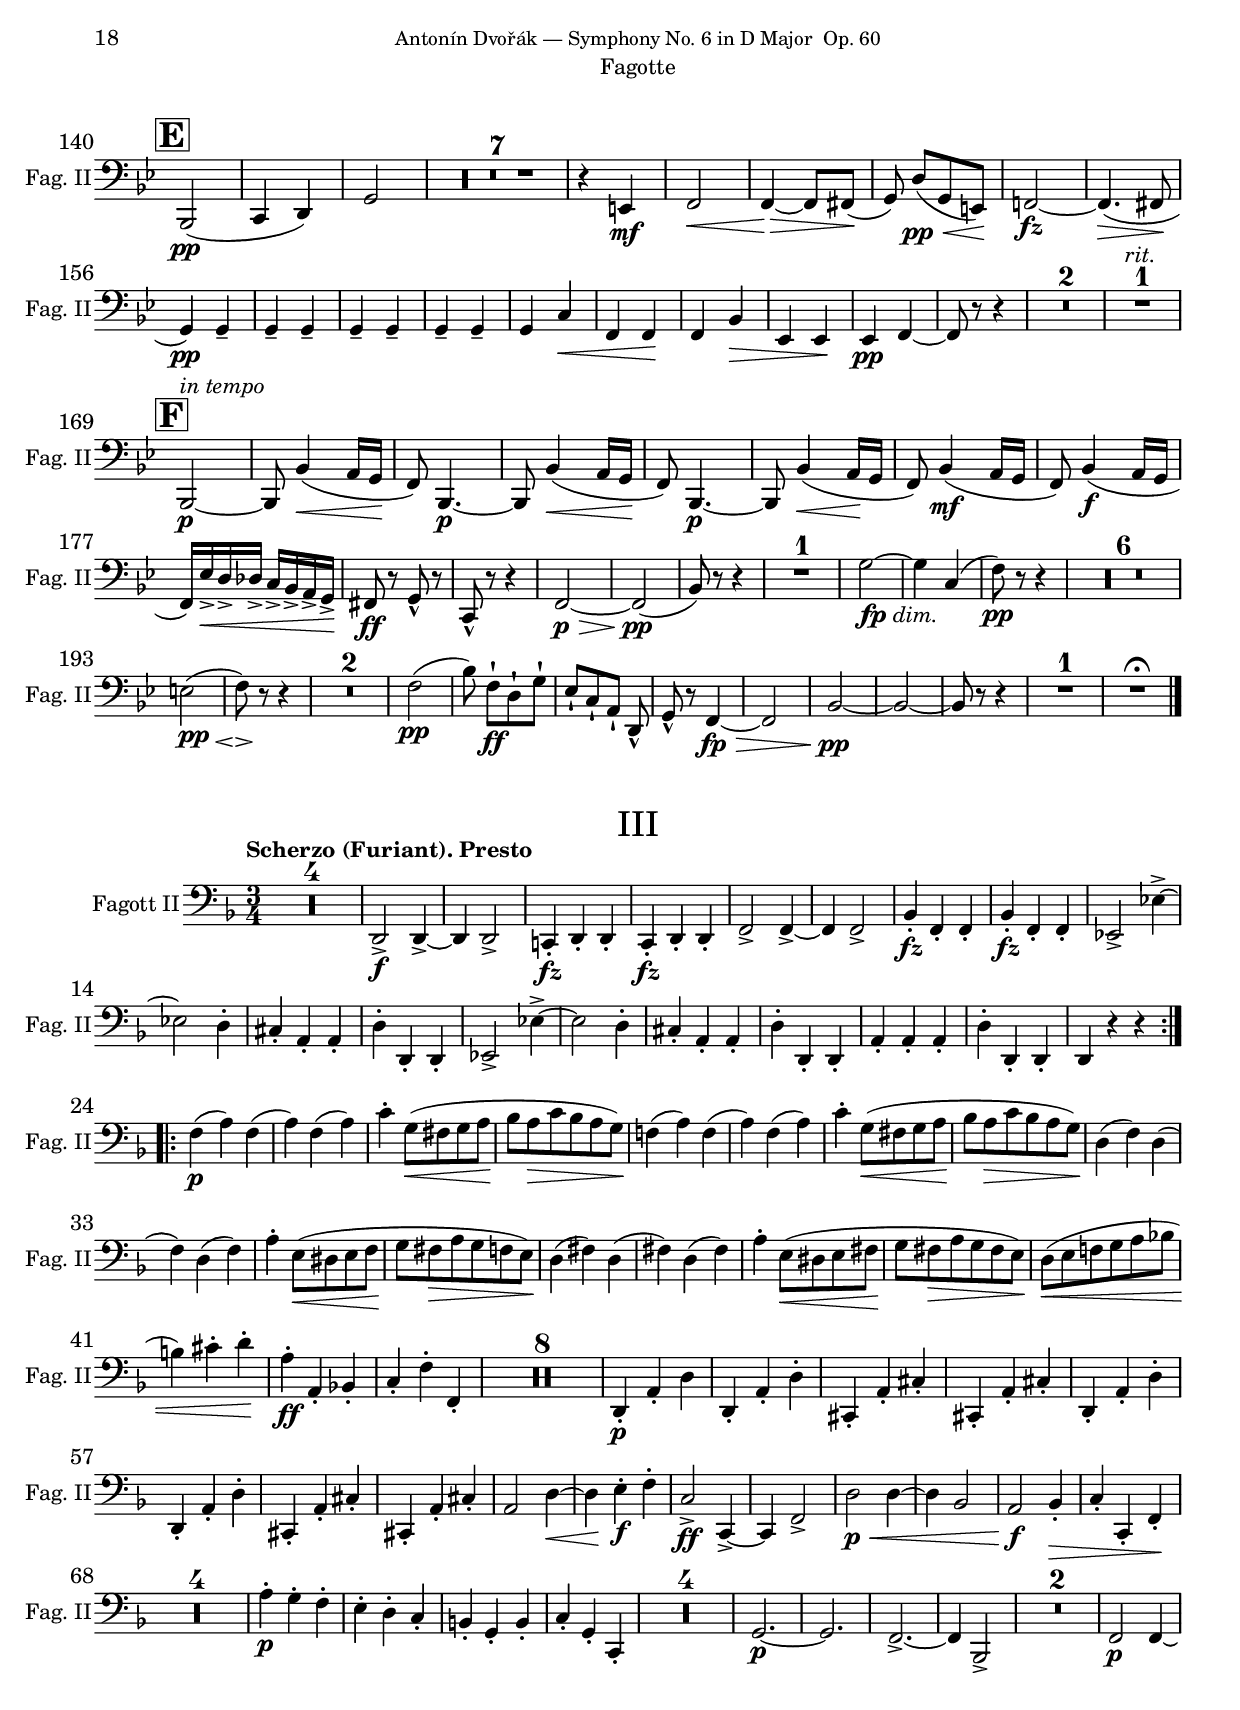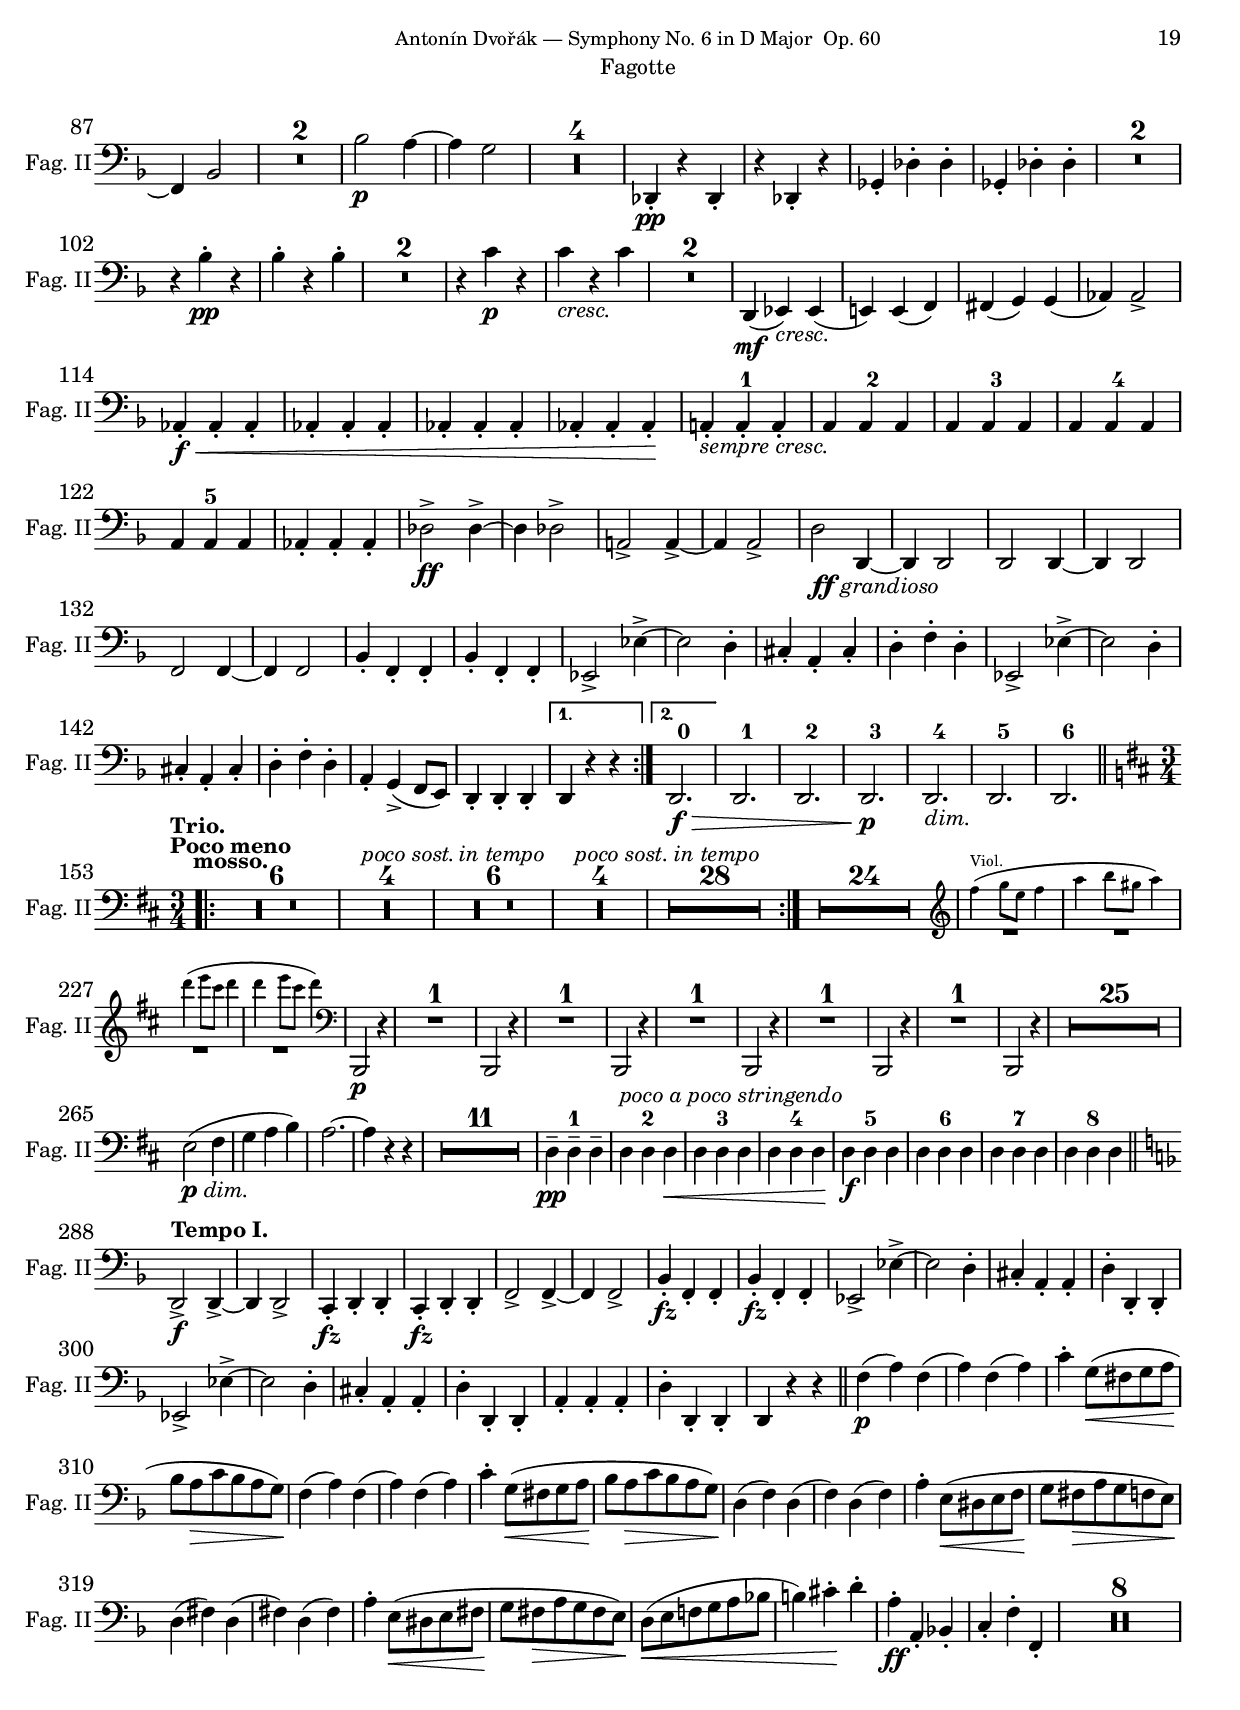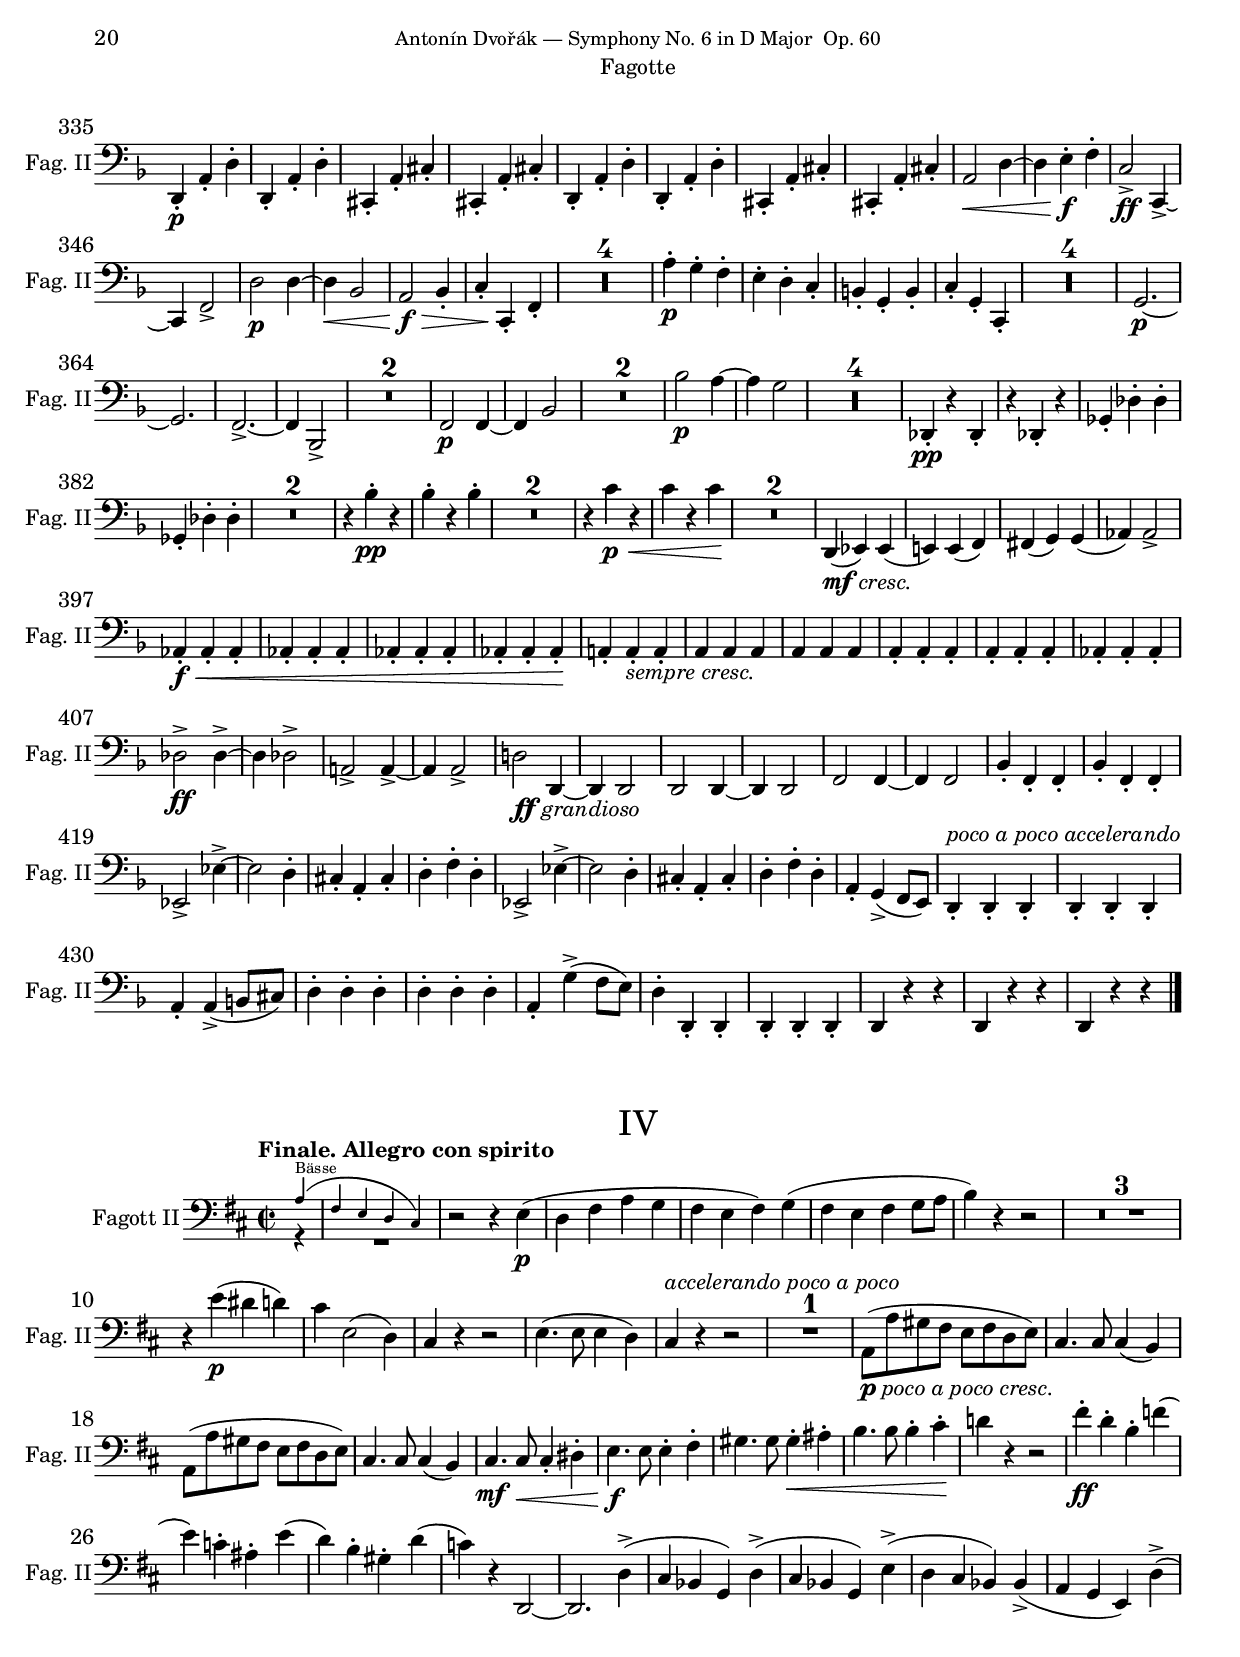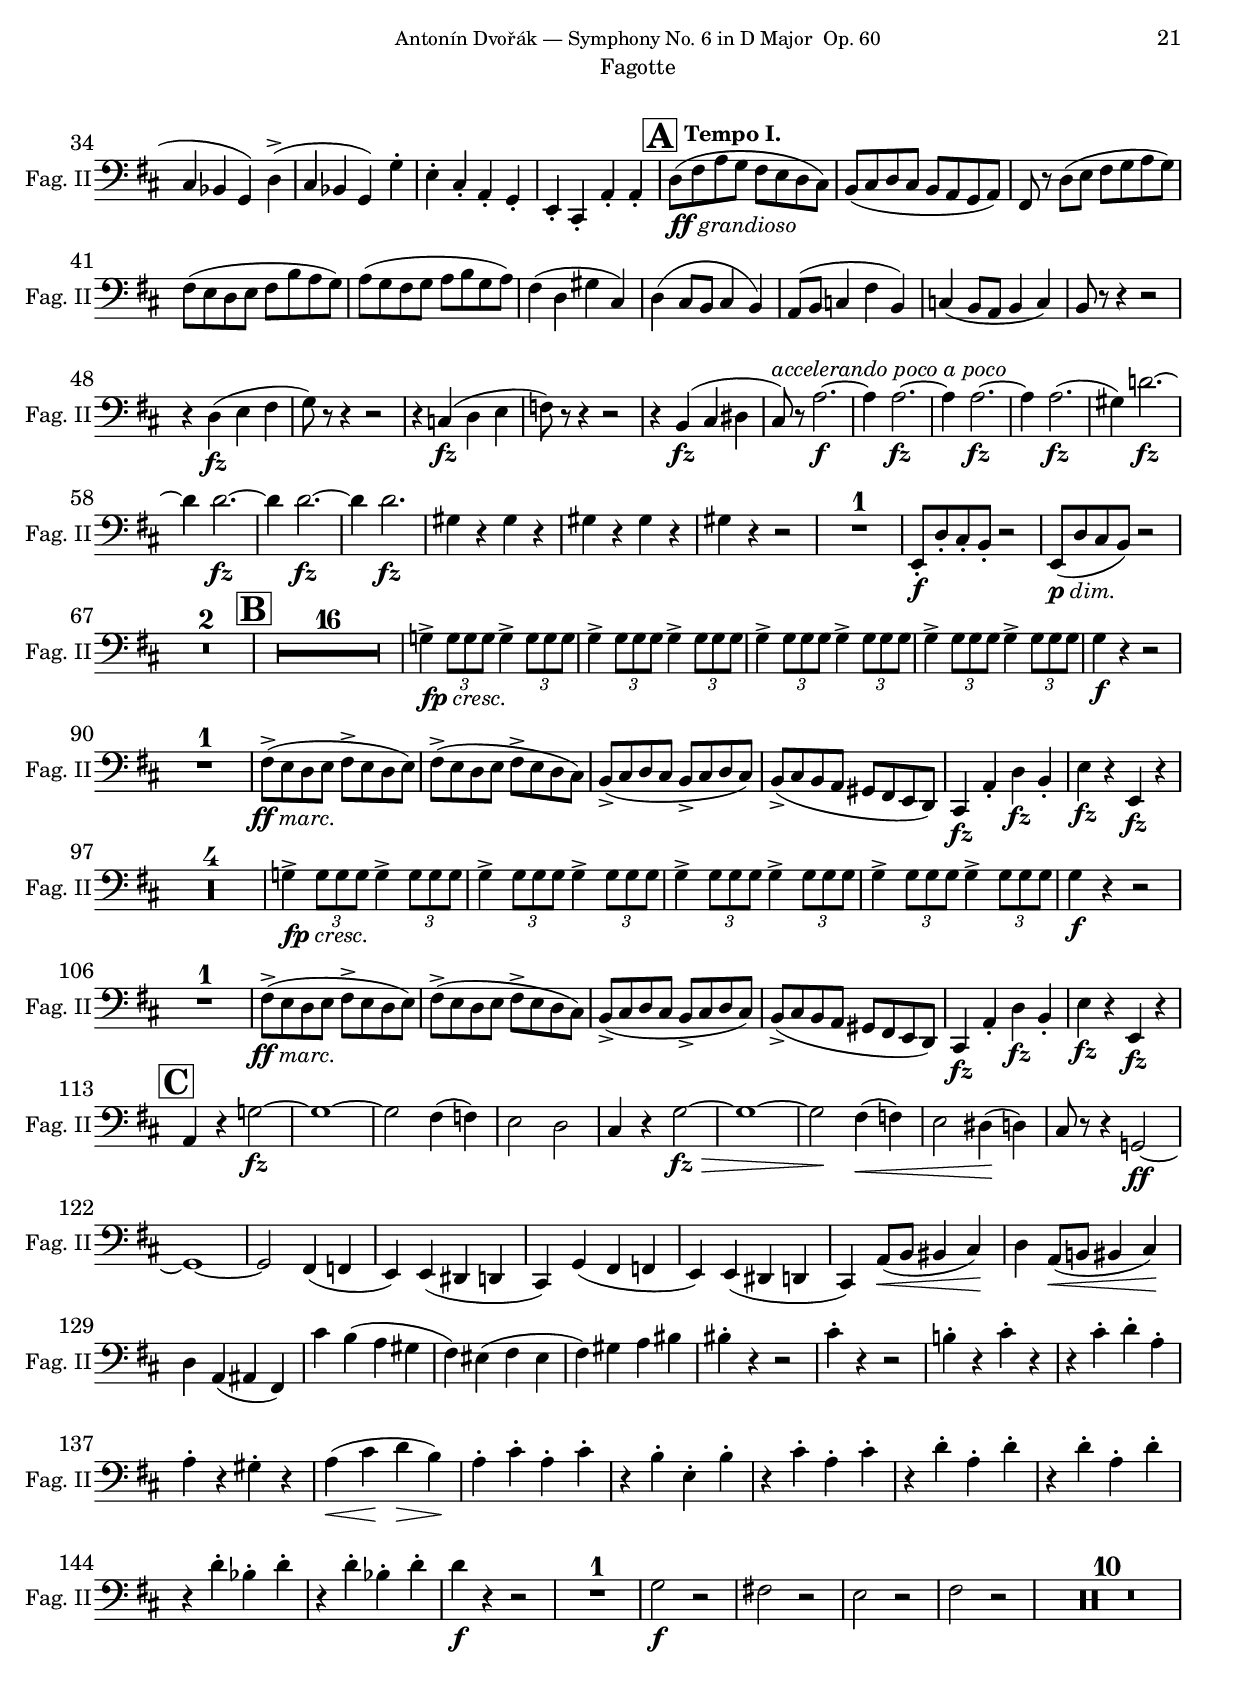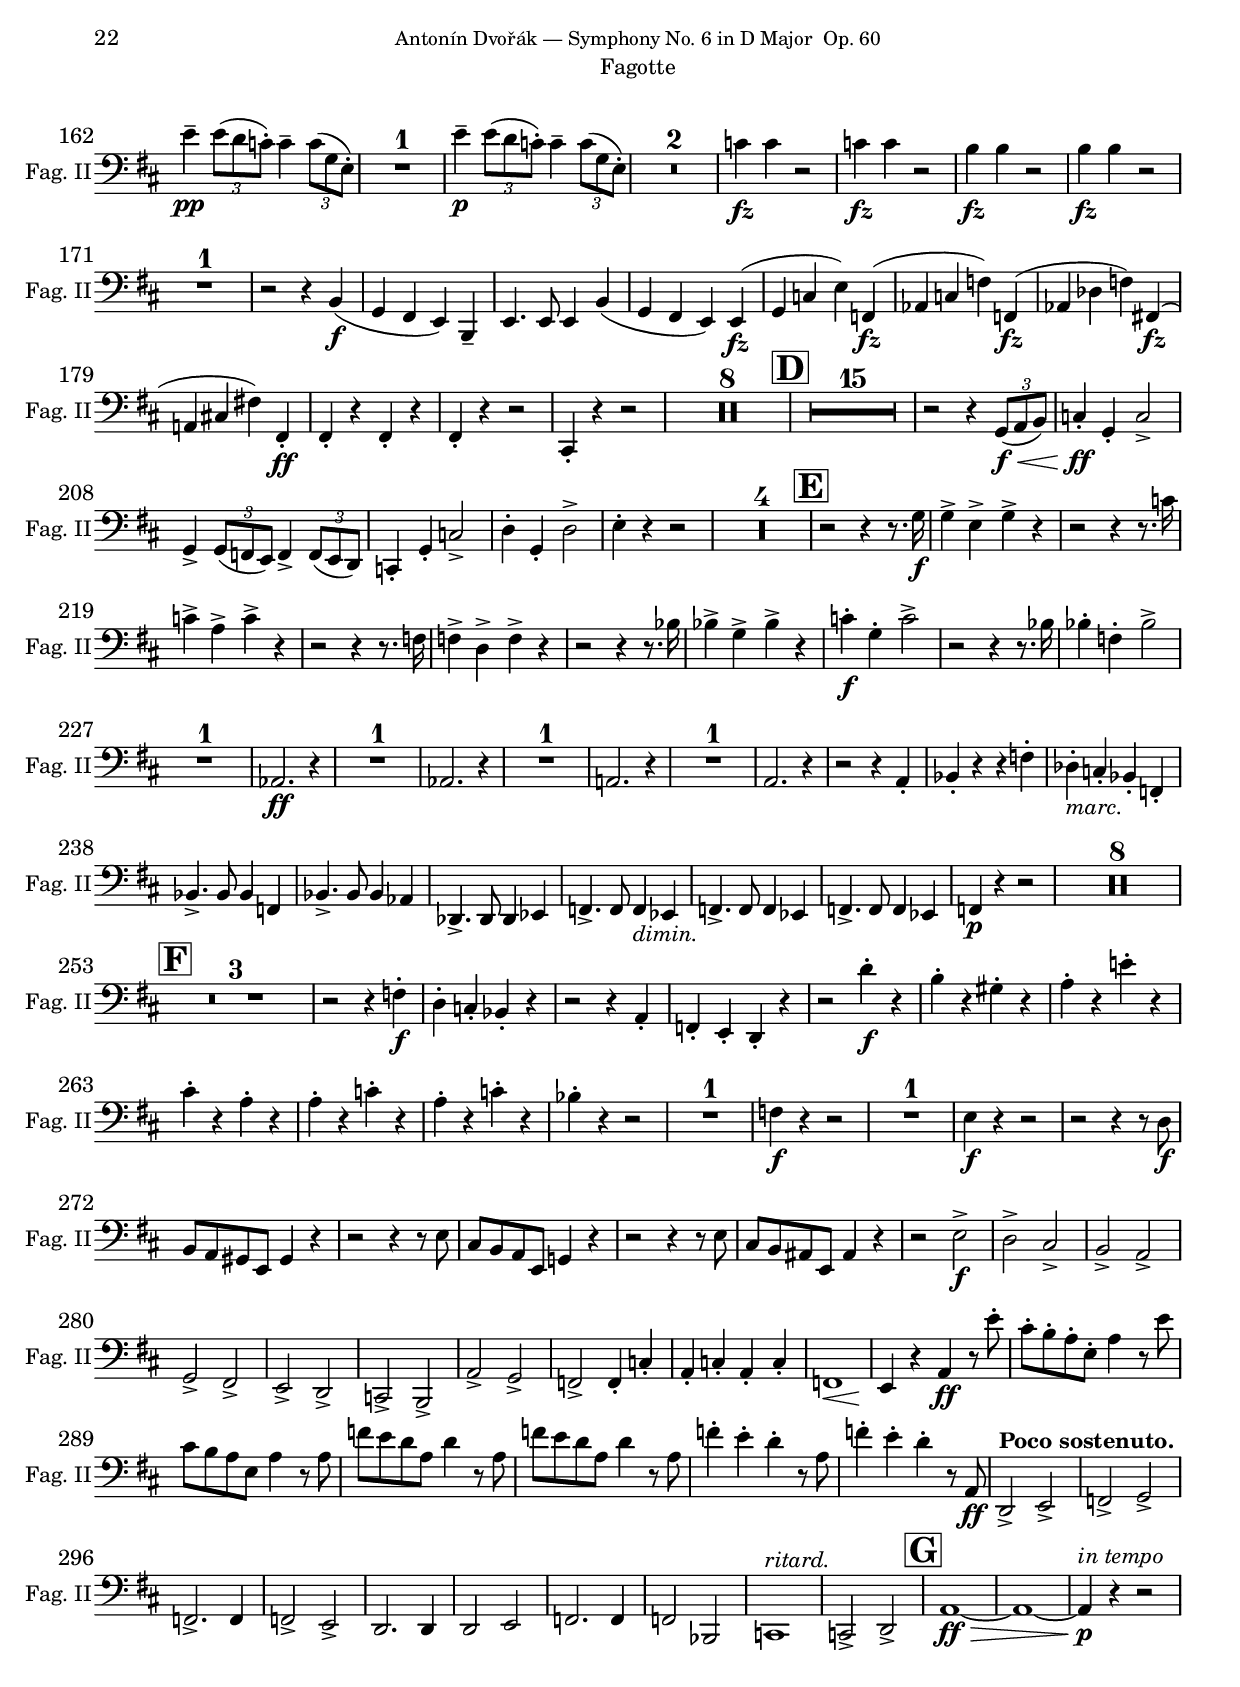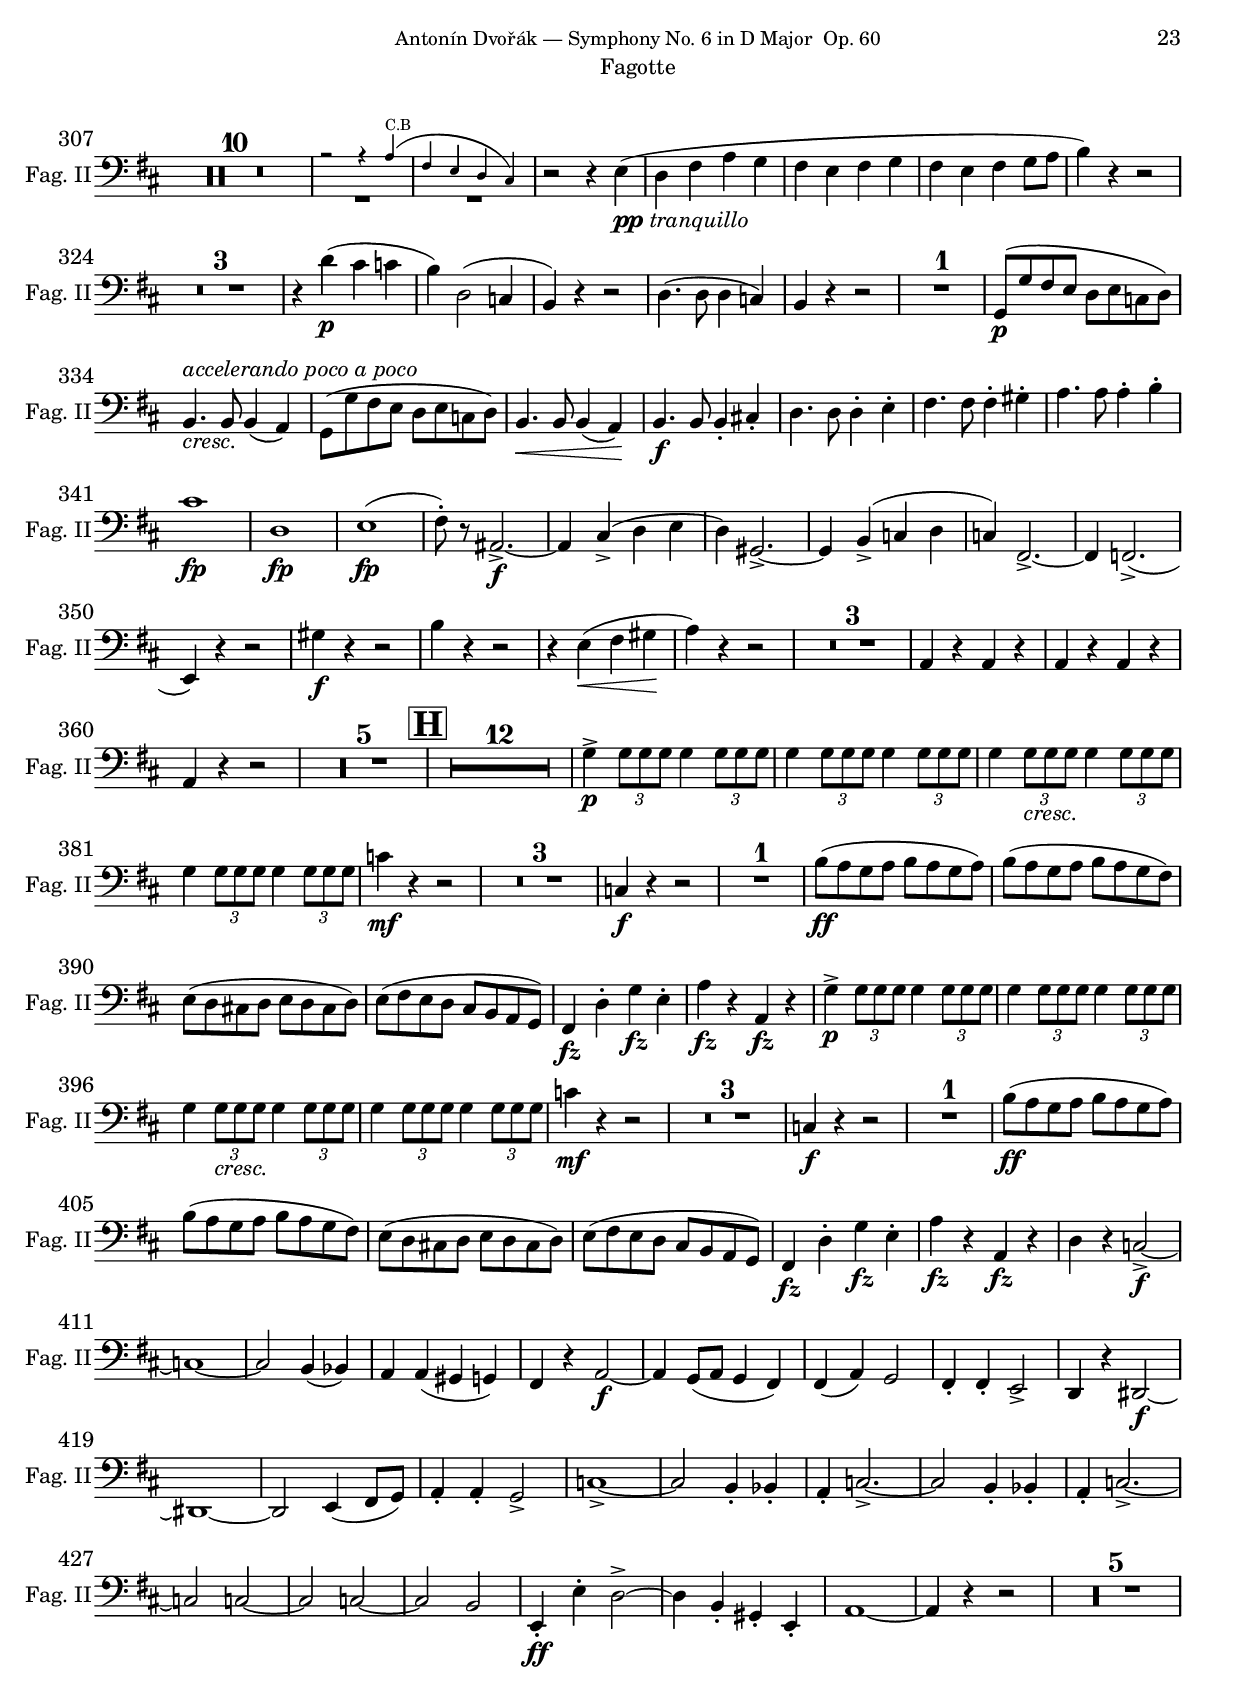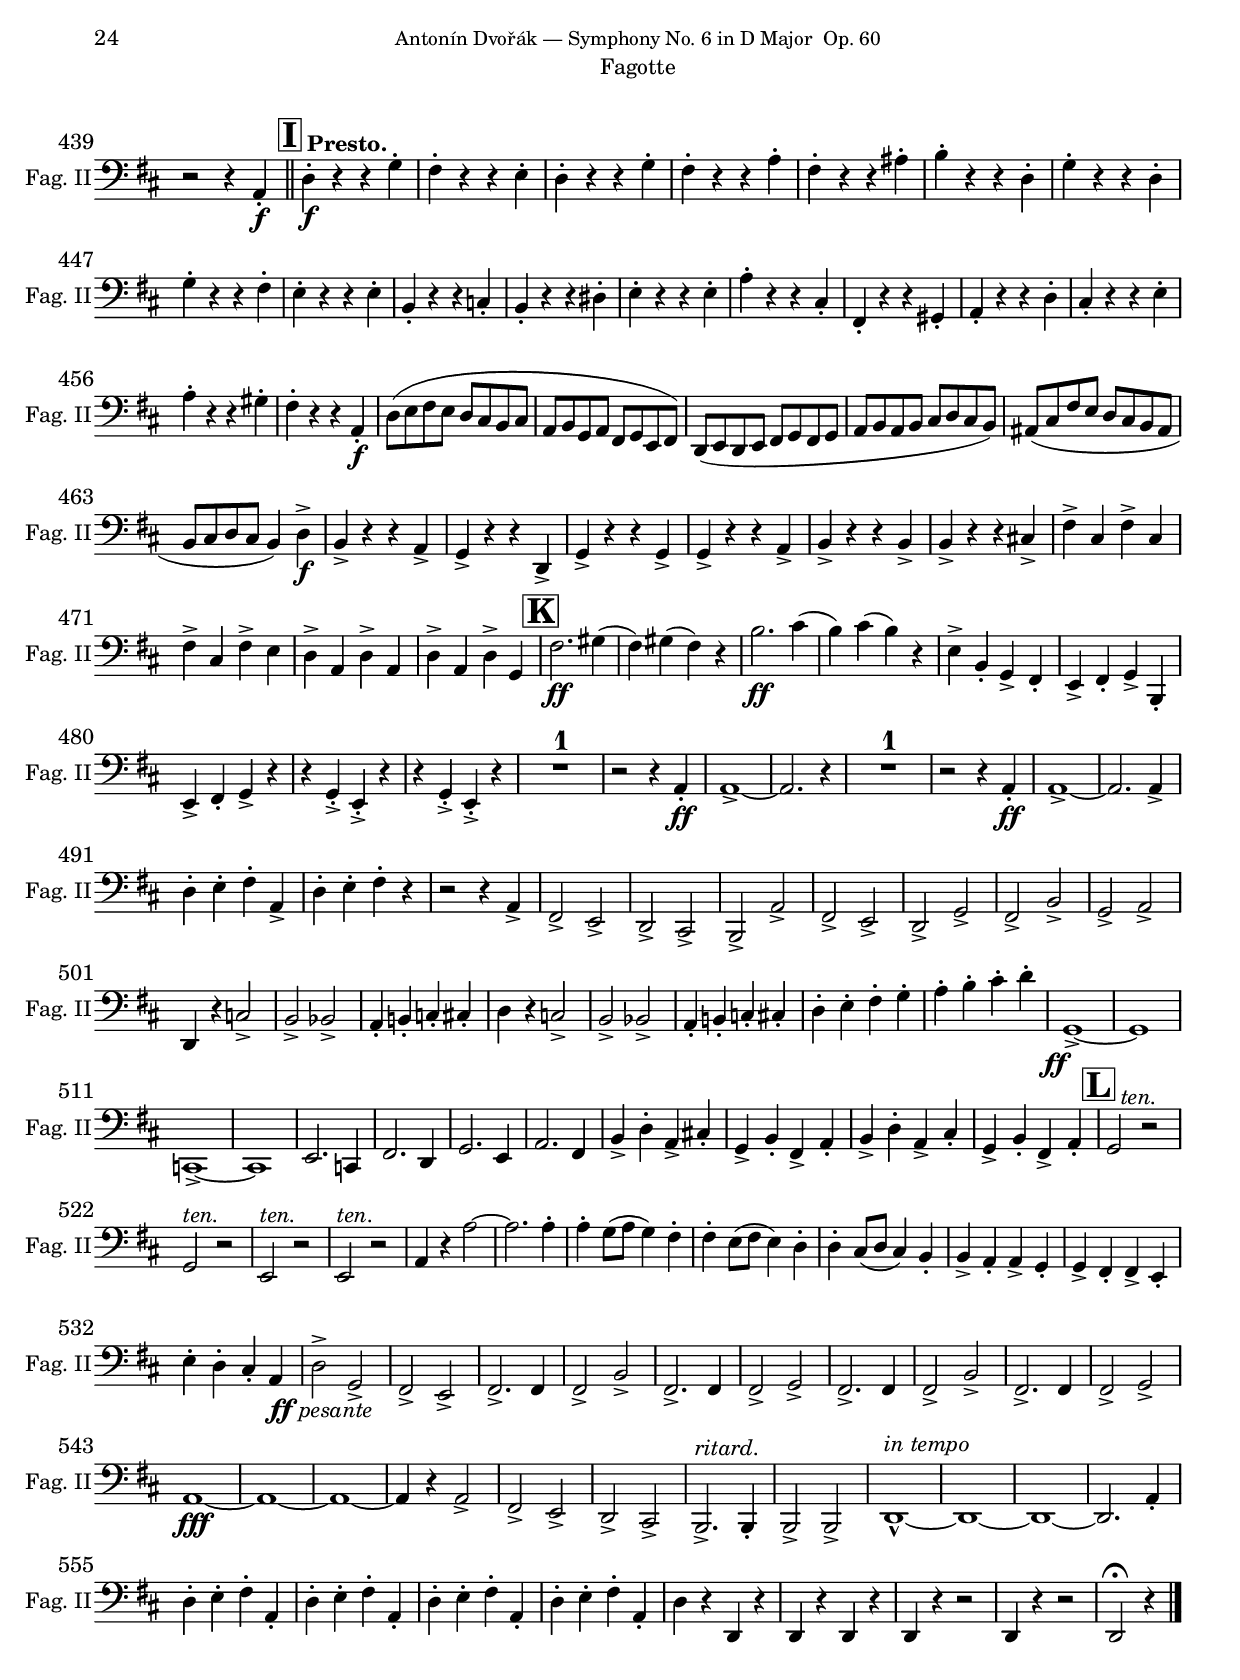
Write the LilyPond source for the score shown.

%###############################################################################
%#                                 H E A D E R                                 #
%###############################################################################
%
%  Composer           : Antonín Dvořák (1841 - 1904)
%  work               : Symphony No. 6 in D Major  Op. 60
%  Source             : Berlin N. Simrock, 1888. Plate 8215.
%  Type of score      : Score for Fagotte
%  Typesetter         : Sébastien MANEN
%  date of initiation : Thursday 10th August 2023, 10:40
%
%###############################################################################
%#                          I N C L U D E   F I L E S                          #
%###############################################################################
\version "2.22.0"
\include "./00-Common/DvorakSymph6_Header.ily"
\include "./00-Common/DvorakSymph6_PaperParts.ily"
\include "./00-Common/DvorakSymph6_timeMvt.ily"
\include "./00-Common/DvorakSymph6_Shortcuts.ily"
\include "./00-Common/DvorakSymph6_LayoutParts.ily"
%  work        : Symphony No. 6 in D Major  Op. 60
%  typesetter  : Sébastien MANEN
%  date        : Thursday 10th August 2023, 10:40
%###############################################################################
%#                    V O I C E   N A M E   :   F L O T E N                    #
%###############################################################################
nameFloteIMvtI = {
	\set Staff.instrumentName = "Flote I"
	\set Staff.shortInstrumentName = "Fl. I"
	\set Staff.midiInstrument = #"flute"
}
nameFloteIMvtII = {
	\set Staff.instrumentName = "Flote I"
	\set Staff.shortInstrumentName = "Fl. I"
	\set Staff.midiInstrument = #"flute"
}
nameFloteIMvtIII = {
	\set Staff.instrumentName = "Flote I"
	\set Staff.shortInstrumentName = "Fl. I"
	\set Staff.midiInstrument = #"flute"
}
nameFloteIMvtIV = {
	\set Staff.instrumentName = "Flote I"
	\set Staff.shortInstrumentName = "Fl. I"
	\set Staff.midiInstrument = #"flute"
}
nameFloteIIMvtI = {
	\set Staff.instrumentName = "Flote II"
	\set Staff.shortInstrumentName = "Fl. II"
	\set Staff.midiInstrument = #"flute"
}
nameFloteIIMvtII = {
	\set Staff.instrumentName = "Flote II"
	\set Staff.shortInstrumentName = "Fl. II"
	\set Staff.midiInstrument = #"flute"
}
nameFloteIIMvtIII = {
	\set Staff.instrumentName = "Flote II"
	\set Staff.shortInstrumentName = "Fl. II"
	\set Staff.midiInstrument = #"flute"
}
nameFloteIIMvtIV = {
	\set Staff.instrumentName = "Flote II"
	\set Staff.shortInstrumentName = "Fl. II"
	\set Staff.midiInstrument = #"flute"
}
%###############################################################################
%#                     V O I C E   N A M E   :   O B O E N                     #
%###############################################################################
nameOboeIMvtI = {
	\set Staff.instrumentName = "Oboe I"
	\set Staff.shortInstrumentName = "Ob. I"
	\set Staff.midiInstrument = #"oboe"
}
nameOboeIMvtII = {
	\set Staff.instrumentName = "Oboe I"
	\set Staff.shortInstrumentName = "Ob. I"
	\set Staff.midiInstrument = #"oboe"
}
nameOboeIMvtIII = {
	\set Staff.instrumentName = "Oboe I"
	\set Staff.shortInstrumentName = "Ob. I"
	\set Staff.midiInstrument = #"oboe"
}
nameOboeIMvtIV = {
	\set Staff.instrumentName = "Oboe I"
	\set Staff.shortInstrumentName = "Ob. I"
	\set Staff.midiInstrument = #"oboe"
}
nameOboeIIMvtI = {
	\set Staff.instrumentName = "Oboe II"
	\set Staff.shortInstrumentName = "Ob. II"
	\set Staff.midiInstrument = #"oboe"
}
nameOboeIIMvtII = {
	\set Staff.instrumentName = "Oboe II"
	\set Staff.shortInstrumentName = "Ob. II"
	\set Staff.midiInstrument = #"oboe"
}
nameOboeIIMvtIII = {
	\set Staff.instrumentName = "Oboe II"
	\set Staff.shortInstrumentName = "Ob. II"
	\set Staff.midiInstrument = #"oboe"
}
nameOboeIIMvtIV = {
	\set Staff.instrumentName = "Oboe II"
	\set Staff.shortInstrumentName = "Ob. II"
	\set Staff.midiInstrument = #"oboe"
}
%###############################################################################
%#               V O I C E   N A M E   :   K L A R I N E T T E N               #
%###############################################################################
nameKlarinetteIMvtI = {
	\set Staff.instrumentName = \markup {
		\center-column {
			\lower #1 "Klarinette I" "in A"
		}
	}
	\set Staff.shortInstrumentName = \markup {
		\center-column {
			\lower #1 "Kl. I" "in A"
		}
	}
	\set Staff.midiInstrument = #"clarinet"
}
nameKlarinetteIMvtII = {
	\set Staff.instrumentName = \markup {
		\center-column {
			\lower #1 "Klarinette I" "in B"
		}
	}
	\set Staff.shortInstrumentName = \markup {
		\center-column {
			\lower #1 "Kl. I" "in B"
		}
	}
	\set Staff.midiInstrument = #"clarinet"
}
nameKlarinetteIMvtIII = {
	\set Staff.instrumentName = \markup {
		\center-column {
			\lower #1 "Klarinette I" "in A "
		}
	}
	\set Staff.shortInstrumentName = \markup {
		\center-column {
			\lower #1 "Kl. I" "in A"
		}
	}
	\set Staff.midiInstrument = #"clarinet"
}
nameKlarinetteIMvtIV = {
	\set Staff.instrumentName = \markup {
		\center-column {
			\lower #1 "Klarinette I" "in A"
		}
	}
	\set Staff.shortInstrumentName = \markup {
		\center-column {
			\lower #1 "Kl. I" "in A"
		}
	}
	\set Staff.midiInstrument = #"clarinet"
}
nameKlarinetteIIMvtI = {
	\set Staff.instrumentName = \markup {
		\center-column {
			\lower #1 "Klarinette II" "in A"
		}
	}
	\set Staff.shortInstrumentName = \markup {
		\center-column {
			\lower #1 "Kl II" "in A"
		}
	}
	\set Staff.midiInstrument = #"clarinet"
}
nameKlarinetteIIMvtII = {
	\set Staff.instrumentName = \markup {
		\center-column {
			\lower #1 "Klarinette II" "in B"
		}
	}
	\set Staff.shortInstrumentName = \markup {
		\center-column {
			\lower #1 "Kl II" "in B"
		}
	}
	\set Staff.midiInstrument = #"clarinet"
}
nameKlarinetteIIMvtIII = {
	\set Staff.instrumentName = \markup {
		\center-column {
			\lower #1 "Klarinette II" "in A"
		}
	}
	\set Staff.shortInstrumentName = \markup {
		\center-column {
			\lower #1 "Kl II" "in A"
		}
	}
	\set Staff.midiInstrument = #"clarinet"
}
nameKlarinetteIIMvtIV = {
	\set Staff.instrumentName = \markup {
		\center-column {
			\lower #1 "Klarinette II" "in A"
		}
	}
	\set Staff.shortInstrumentName = \markup {
		\center-column {
			\lower #1 "Kl II" "in A"
		}
	}
	\set Staff.midiInstrument = #"clarinet"
}
%###############################################################################
%#                   V O I C E   N A M E   :   F A G O T T E                   #
%###############################################################################
nameFagottIMvtI = {
	\set Staff.instrumentName = "Fagott I"
	\set Staff.shortInstrumentName = "Fag. I"
	\set Staff.midiInstrument = #"bassoon"
}
nameFagottIMvtII = {
	\set Staff.instrumentName = "Fagott I"
	\set Staff.shortInstrumentName = "Fag. I"
	\set Staff.midiInstrument = #"bassoon"
}
nameFagottIMvtIII = {
	\set Staff.instrumentName = "Fagott I"
	\set Staff.shortInstrumentName = "Fag. I"
	\set Staff.midiInstrument = #"bassoon"
}
nameFagottIMvtIV = {
	\set Staff.instrumentName = "Fagott I"
	\set Staff.shortInstrumentName = "Fag. I"
	\set Staff.midiInstrument = #"bassoon"
}
nameFagottIIMvtI = {
	\set Staff.instrumentName = "Fagott II"
	\set Staff.shortInstrumentName = "Fag. II"
	\set Staff.midiInstrument = #"bassoon"
}
nameFagottIIMvtII = {
	\set Staff.instrumentName = "Fagott II"
	\set Staff.shortInstrumentName = "Fag. II"
	\set Staff.midiInstrument = #"bassoon"
}
nameFagottIIMvtIII = {
	\set Staff.instrumentName = "Fagott II"
	\set Staff.shortInstrumentName = "Fag. II"
	\set Staff.midiInstrument = #"bassoon"
}
nameFagottIIMvtIV = {
	\set Staff.instrumentName = "Fagott II"
	\set Staff.shortInstrumentName = "Fag. II"
	\set Staff.midiInstrument = #"bassoon"
}
%###############################################################################
%#                    V O I C E   N A M E   :   H O R N E R                    #
%###############################################################################
nameHornIMvtI = {
	\set Staff.instrumentName = \markup {
		\center-column {
			\lower #1 "Horn I" "in D"
		}
	}
	\set Staff.shortInstrumentName = \markup {
		\center-column {
			\lower #1 "Hn. I" "in D"
		}
	}
	\set Staff.midiInstrument = #"french horn"
}
nameHornIMvtII = {
	\set Staff.instrumentName = \markup {
		\center-column {
			\lower #1 "Horn I" "in F"
		}
	}
	\set Staff.shortInstrumentName = \markup {
		\center-column {
			\lower #1 "Hn. I" "in F"
		}
	}
	\set Staff.midiInstrument = #"french horn"
}
nameHornIMvtIII = {
	\set Staff.instrumentName = \markup {
		\center-column {
			\lower #1 "Horn I" "in F"
		}
	}
	\set Staff.shortInstrumentName = \markup {
		\center-column {
			\lower #1 "Hn. I" "in F"
		}
	}
	\set Staff.midiInstrument = #"french horn"
}
nameHornIMvtIV = {
	\set Staff.instrumentName = \markup {
		\center-column {
			\lower #1 "Horn I" "in E"
		}
	}
	\set Staff.shortInstrumentName = \markup {
		\center-column {
			\lower #1 "Hn. I" "in E"
		}
	}
	\set Staff.midiInstrument = #"french horn"
}
nameHornIIMvtI = {
	\set Staff.instrumentName = \markup {
		\center-column {
			\lower #1 "Horn II" "in D"
		}
	}
	\set Staff.shortInstrumentName = \markup {
		\center-column {
			\lower #1 "Hn. II" "in D"
		}
	}
	\set Staff.midiInstrument = #"french horn"
}
nameHornIIMvtII = {
	\set Staff.instrumentName = \markup {
		\center-column {
			\lower #1 "Horn II" "in F"
		}
	}
	\set Staff.shortInstrumentName = \markup {
		\center-column {
			\lower #1 "Hn. II" "in F"
		}
	}
	\set Staff.midiInstrument = #"french horn"
}
nameHornIIMvtIII = {
	\set Staff.instrumentName = \markup {
		\center-column {
			\lower #1 "Horn II" "in F"
		}
	}
	\set Staff.shortInstrumentName = \markup {
		\center-column {
			\lower #1 "Hn. II" "in F"
		}
	}
	\set Staff.midiInstrument = #"french horn"
}
nameHornIIMvtIV = {
	\set Staff.instrumentName = \markup {
		\center-column {
			\lower #1 "Horn II" "in E"
		}
	}
	\set Staff.shortInstrumentName = \markup {
		\center-column {
			\lower #1 "Hn. II" "in E"
		}
	}
	\set Staff.midiInstrument = #"french horn"
}
nameHornIIIMvtI = {
	\set Staff.instrumentName = \markup {
		\center-column {
			\lower #1 "Horn III" "in E"
		}
	}
	\set Staff.shortInstrumentName = \markup {
		\center-column {
			\lower #1 "Hn. III" "in E"
		}
	}
	\set Staff.midiInstrument = #"french horn"
}
nameHornIIIMvtII = {
	\set Staff.instrumentName = \markup {
		\center-column {
			\lower #1 "Horn III" "in B"
		}
	}
	\set Staff.shortInstrumentName = \markup {
		\center-column {
			\lower #1 "Hn. III" "in B"
		}
	}
	\set Staff.midiInstrument = #"french horn"
}
nameHornIIIMvtIII = {
	\set Staff.instrumentName = \markup {
		\center-column {
			\lower #1 "Horn III" "in D"
		}
	}
	\set Staff.shortInstrumentName = \markup {
		\center-column {
			\lower #1 "Hn. III" "in D"
		}
	}
	\set Staff.midiInstrument = #"french horn"
}
nameHornIIIMvtIV = {
	\set Staff.instrumentName = \markup {
		\center-column {
			\lower #1 "Horn III" "in D"
		}
	}
	\set Staff.shortInstrumentName = \markup {
		\center-column {
			\lower #1 "Hn. III" "in D"
		}
	}
	\set Staff.midiInstrument = #"french horn"
}
nameHornIVMvtI = {
	\set Staff.instrumentName = \markup {
		\center-column {
			\lower #1 "Horn IV" "in E"
		}
	}
	\set Staff.shortInstrumentName = \markup {
		\center-column {
			\lower #1 "Hn. IV" "in E"
		}
	}
	\set Staff.midiInstrument = #"french horn"
}
nameHornIVMvtII = {
	\set Staff.instrumentName = \markup {
		\center-column {
			\lower #1 "Horn IV" "in B"
		}
	}
	\set Staff.shortInstrumentName = \markup {
		\center-column {
			\lower #1 "Hn. IV" "in B"
		}
	}
	\set Staff.midiInstrument = #"french horn"
}
nameHornIVMvtIII = {
	\set Staff.instrumentName = \markup {
		\center-column {
			\lower #1 "Horn IV" "in D"
		}
	}
	\set Staff.shortInstrumentName = \markup {
		\center-column {
			\lower #1 "Hn. IV" "in D"
		}
	}
	\set Staff.midiInstrument = #"french horn"
}
nameHornIVMvtIV = {
	\set Staff.instrumentName = \markup {
		\center-column {
			\lower #1 "Horn IV" "in D"
		}
	}
	\set Staff.shortInstrumentName = \markup {
		\center-column {
			\lower #1 "Hn. IV" "in D"
		}
	}
	\set Staff.midiInstrument = #"french horn"
}
%###############################################################################
%#                 V O I C E   N A M E   :   T R O M P E T E N                 #
%###############################################################################
nameTrompeteIMvtI = {
	\set Staff.instrumentName = \markup {
		\center-column {
			\lower #1 "Trompete I" "in D"
		}
	}
	\set Staff.shortInstrumentName = \markup {
		\center-column {
			\lower #1 "Trpt. I" "in D"
		}
	}
	\set Staff.midiInstrument = #"trumpet"
}
nameTrompeteIMvtII = {
	\set Staff.instrumentName = \markup {
		\center-column {
			\lower #1 "Trompete I" "in B"
		}
	}
	\set Staff.shortInstrumentName = \markup {
		\center-column {
			\lower #1 "Trpt. I" "in B"
		}
	}
	\set Staff.midiInstrument = #"trumpet"
}
nameTrompeteIMvtIII = {
	\set Staff.instrumentName = \markup {
		\center-column {
			\lower #1 "Trompete I" "in D"
		}
	}
	\set Staff.shortInstrumentName = \markup {
		\center-column {
			\lower #1 "Trpt. I" "in D"
		}
	}
	\set Staff.midiInstrument = #"trumpet"
}
nameTrompeteIMvtIV = {
	\set Staff.instrumentName = \markup {
		\center-column {
			\lower #1 "Trompete I" "in D"
		}
	}
	\set Staff.shortInstrumentName = \markup {
		\center-column {
			\lower #1 "Trpt. I" "in D"
		}
	}
	\set Staff.midiInstrument = #"trumpet"
}
nameTrompeteIIMvtI = {
	\set Staff.instrumentName = \markup {
		\center-column {
			\lower #1 "Trompete II" "in D"
		}
	}
	\set Staff.shortInstrumentName = \markup {
		\center-column {
			\lower #1 "Trpt. II" "in D"
		}
	}
	\set Staff.midiInstrument = #"trumpet"
}
nameTrompeteIIMvtII = {
	\set Staff.instrumentName = \markup {
		\center-column {
			\lower #1 "Trompete II" "in B"
		}
	}
	\set Staff.shortInstrumentName = \markup {
		\center-column {
			\lower #1 "Trpt. II" "in B"
		}
	}
	\set Staff.midiInstrument = #"trumpet"
}
nameTrompeteIIMvtIII = {
	\set Staff.instrumentName = \markup {
		\center-column {
			\lower #1 "Trompete II" "in D"
		}
	}
	\set Staff.shortInstrumentName = \markup {
		\center-column {
			\lower #1 "Trpt. II" "in D"
		}
	}
	\set Staff.midiInstrument = #"trumpet"
}
nameTrompeteIIMvtIV = {
	\set Staff.instrumentName = \markup {
		\center-column {
			\lower #1 "Trompete II" "in D"
		}
	}
	\set Staff.shortInstrumentName = \markup {
		\center-column {
			\lower #1 "Trpt. II" "in D"
		}
	}
	\set Staff.midiInstrument = #"trumpet"
}
%###############################################################################
%#                   V O I C E   N A M E   :   P O S A U N E                   #
%###############################################################################
namePosauneIMvtI = {
	\set Staff.instrumentName = "Posaune I"
	\set Staff.shortInstrumentName = "Pos. I"
	\set Staff.midiInstrument = #"trombone"
}
namePosauneIMvtIV = {
	\set Staff.instrumentName = "Posaune I"
	\set Staff.shortInstrumentName = "Pos. I"
	\set Staff.midiInstrument = #"trombone"
}
namePosauneIIMvtI = {
	\set Staff.instrumentName = "Posaune II"
	\set Staff.shortInstrumentName = "Pos. II"
	\set Staff.midiInstrument = #"trombone"
}
namePosauneIIMvtIV = {
	\set Staff.instrumentName = "Posaune II"
	\set Staff.shortInstrumentName = "Pos. II"
	\set Staff.midiInstrument = #"trombone"
}
namePosauneIIIMvtI = {
	\set Staff.instrumentName = "Posaune III"
	\set Staff.shortInstrumentName = "Pos. III"
	\set Staff.midiInstrument = #"trombone"
}
namePosauneIIIMvtIV = {
	\set Staff.instrumentName = "Posaune III"
	\set Staff.shortInstrumentName = "Pos. III"
	\set Staff.midiInstrument = #"trombone"
}
nameTubaMvtI = {
	\set Staff.instrumentName = "Tuba"
	\set Staff.shortInstrumentName = "Tub."
	\set Staff.midiInstrument = #"tuba"
}
nameTubaMvtIV = {
	\set Staff.instrumentName = "Tuba"
	\set Staff.shortInstrumentName = "Tub."
	\set Staff.midiInstrument = #"tuba"
}
%###############################################################################
%#                    V O I C E   N A M E   :   P A U K E N                    #
%###############################################################################
namePaukenMvtI = {
	\set Staff.instrumentName = \markup {
		\center-column {
			\lower #1 "Pauken" "in D. A."
		}
	}
	\set Staff.shortInstrumentName = \markup {
		\center-column {
			\lower #1 "Pk." "in D. A."
		}
	}
	\set Staff.midiInstrument = #"timpani"
}
namePaukenMvtII = {
	\set Staff.instrumentName = \markup {
		\center-column {
			\lower #1 "Pauken" "in B. F."
		}
	}
	\set Staff.shortInstrumentName = \markup {
		\center-column {
			\lower #1 "Pk." "in B. F."
		}
	}
	\set Staff.midiInstrument = #"timpani"
}
namePaukenMvtIII = {
	\set Staff.instrumentName = \markup {
		\center-column {
			\lower #1 "Pauken" "in D. A."
		}
	}
	\set Staff.shortInstrumentName = \markup {
		\center-column {
			\lower #1 "Pk." "in D. A."
		}
	}
	\set Staff.midiInstrument = #"timpani"
}
namePaukenMvtIV = {
	\set Staff.instrumentName = \markup {
		\center-column {
			\lower #1 "Pauken" "in D. A."
		}
	}
	\set Staff.shortInstrumentName = \markup {
		\center-column {
			\lower #1 "Pk." "in D. A."
		}
	}
	\set Staff.midiInstrument = #"timpani"
}
%###############################################################################
%#                   V O I C E   N A M E   :   V I O L I N I                   #
%###############################################################################
nameViolinIMvtI = {
	\set Staff.instrumentName = "Violine I."
	\set Staff.shortInstrumentName = "Vln I."
	\set Staff.midiInstrument = #"violin"
}
nameViolinIMvtII = {
	\set Staff.instrumentName = "Violine I."
	\set Staff.shortInstrumentName = "Vln I."
	\set Staff.midiInstrument = #"violin"
}
nameViolinIMvtIII = {
	\set Staff.instrumentName = "Violine I."
	\set Staff.shortInstrumentName = "Vln I."
	\set Staff.midiInstrument = #"violin"
}
nameViolinIMvtIV = {
	\set Staff.instrumentName = "Violine I."
	\set Staff.shortInstrumentName = "Vln I."
	\set Staff.midiInstrument = #"violin"
}
%###############################################################################
%#                  V O I C E   N A M E   :   V I O L I N I I                  #
%###############################################################################
nameViolinIIMvtI = {
	\set Staff.instrumentName = "Violine II."
	\set Staff.shortInstrumentName = "Vln II."
	\set Staff.midiInstrument = #"violin"
}
nameViolinIIMvtII = {
	\set Staff.instrumentName = "Violine II."
	\set Staff.shortInstrumentName = "Vln II."
	\set Staff.midiInstrument = #"violin"
}
nameViolinIIMvtIII = {
	\set Staff.instrumentName = "Violine II."
	\set Staff.shortInstrumentName = "Vln II."
	\set Staff.midiInstrument = #"violin"
}
nameViolinIIMvtIV = {
	\set Staff.instrumentName = "Violine II."
	\set Staff.shortInstrumentName = "Vln II."
	\set Staff.midiInstrument = #"violin"
}
%###############################################################################
%#                  V O I C E   N A M E   :   B R A T S C H E                  #
%###############################################################################
nameBratscheMvtI = {
	\set Staff.instrumentName = "Bratsche."
	\set Staff.shortInstrumentName = "Br."
	\set Staff.midiInstrument = #"viola"
}
nameBratscheMvtII = {
	\set Staff.instrumentName = "Bratsche."
	\set Staff.shortInstrumentName = "Br."
	\set Staff.midiInstrument = #"viola"
}
nameBratscheMvtIII = {
	\set Staff.instrumentName = "Bratsche."
	\set Staff.shortInstrumentName = "Br."
	\set Staff.midiInstrument = #"viola"
}
nameBratscheMvtIV = {
	\set Staff.instrumentName = "Bratsche."
	\set Staff.shortInstrumentName = "Br."
	\set Staff.midiInstrument = #"viola"
}
%###############################################################################
%#                V O I C E   N A M E   :   V I O L O N C E L L                #
%###############################################################################
nameVioloncelloMvtI = {
	\set Staff.instrumentName = "Violoncell."
	\set Staff.shortInstrumentName = "Vlc."
	\set Staff.midiInstrument = #"cello"
}
nameVioloncelloMvtII = {
	\set Staff.instrumentName = "Violoncell."
	\set Staff.shortInstrumentName = "Vlc."
	\set Staff.midiInstrument = #"cello"
}
nameVioloncelloMvtIII = {
	\set Staff.instrumentName = "Violoncell."
	\set Staff.shortInstrumentName = "Vlc."
	\set Staff.midiInstrument = #"cello"
}
nameVioloncelloMvtIV = {
	\set Staff.instrumentName = "Violoncell."
	\set Staff.shortInstrumentName = "Vlc."
	\set Staff.midiInstrument = #"cello"
}
%###############################################################################
%#                V O I C E   N A M E   :   K O N T R A B A S S                #
%###############################################################################
nameKontrabassMvtI = {
	\set Staff.instrumentName = "Kontrabass."
	\set Staff.shortInstrumentName = "K.B."
	\set Staff.midiInstrument = #"contrabass"
}
nameKontrabassMvtII = {
	\set Staff.instrumentName = "Kontrabass."
	\set Staff.shortInstrumentName = "K.B."
	\set Staff.midiInstrument = #"contrabass"
}
nameKontrabassMvtIII = {
	\set Staff.instrumentName = "Kontrabass."
	\set Staff.shortInstrumentName = "K.B."
	\set Staff.midiInstrument = #"contrabass"
}
nameKontrabassMvtIV = {
	\set Staff.instrumentName = "Kontrabass."
	\set Staff.shortInstrumentName = "K.B."
	\set Staff.midiInstrument = #"contrabass"
}

%  work        : Symphony No. 6 in D Major  Op. 60
%  typesetter  : Sébastien MANEN
%  date        : Thursday 10th August 2023, 10:40
%###############################################################################
%#                      P A R T   S C O R E   F O R M A T                      #
%###############################################################################
formatFagottIMvtI = {
\override Score.NonMusicalPaperColumn.line-break-permission = ##f
\override Score.NonMusicalPaperColumn.page-break-permission = ##f
s2.*11 \break 
s2.*11 \break 
s2.*12 \break 
s2.*11 \break 
s2.*10 \break 
s2.*14 \break 
s2.*16 \break 
s2.*10 \break 
s2.*12 \break 
s2.*15 \break 
s2.*10 \break 
s2.*9 \pageBreak 
s2.*8 \break 
s2.*9 \break 
s2.*9 \break 
s2.*11 \break 
s2.*14 \break 
s2.*23 \break 
s2.*11 \break 
s2.*17 \break 
s2.*11 \break 
s2.*14 \break 
s2.*13 \break 
s2.*13 \break 
s2.*26 \pageBreak 
s2.*16 \break 
s2.*12 \break 
s2.*11 \break 
s2.*11 \break 
s2.*14 \break 
s2.*14 \break 
s2.*10 \break 
s2.*12 \break 
s2.*16 \break 
s2.*11 \break 
s2.*14 \break 
s2.*10 \pageBreak 
s2.*9 \break 
s2.*12 \break 
s2.*10 \break 
s2.*23 \break 
s2.*13 \break 
s2.*22  
}
formatFagottIMvtII = {
\override Score.NonMusicalPaperColumn.line-break-permission = ##f
\override Score.NonMusicalPaperColumn.page-break-permission = ##f
 s2*17 \break 
s2*15 \break 
s2*10 \break 
s2*9 \break 
s2*14 \break 
s2*17 \pageBreak 
s2*12 \break 
s2*14 \break 
s2*17 \break 
s2*22 \break 
s2*10 \break 
s2*12 \break 
s2*9 \break 
s2*14 \break 
s2*14  
}
formatFagottIMvtIII = {
\override Score.NonMusicalPaperColumn.line-break-permission = ##f
\override Score.NonMusicalPaperColumn.page-break-permission = ##f
s2.*13 \break 
s2.*11 \break 
s2.*10 \pageBreak 
s2.*10 \break 
s2.*17 \break 
s2.*14 \break 
s2.*20 \break 
s2.*14 \break 
s2.*10 \break 
s2.*10 \break 
s2.*11 \break 
s2.*13 \break 
s2.*37 \break 
s2.*12 \break 
s2.*27 \break 
s2.*36 \pageBreak 
s2.*11 \break 
s2.*8 \break 
s2.*10 \break 
s2.*10 \break 
s2.*11 \break 
s2.*10 \break 
s2.*10 \break 
s2.*21 \break 
s2.*15 \break 
s2.*16 \break 
s2.*12 \break 
s2.*10 \break 
s2.*11 \pageBreak 
s2.*10 \break 
s2.*9  
}
formatFagottIMvtIV = {
\override Score.NonMusicalPaperColumn.line-break-permission = ##f
\override Score.NonMusicalPaperColumn.page-break-permission = ##f
\partial 4 s4 s1*10 \break 
s1*8 \break 
s1*8 \break 
s1*7 \break 
s1*6 \break 
s1*5 \break 
s1*7 \break 
s1*8 \break 
s1*9 \break 
s1*13 \pageBreak 
s1*6 \break 
s1*7 \break 
s1*7 \break 
s1*7 \break 
s1*8 \break 
s1*10 \break 
s1*8 \break 
s1*9 \break 
s1*10 \break 
s1*14 \break 
s1*9 \break 
s1*9 \pageBreak 
s1*12 \break 
s1*11 \break 
s1*11 \break 
s1*8 \break 
s1*10 \break 
s1*15 \break 
s1*10 \break 
s1*8 \break 
s1*7 \break 
s1*9 \break 
s1*6 \break 
s1*9 \break 
s1*17 \pageBreak 
s1*8 \break 
s1*7 \break 
s1*9 \break 
s1*10 \break 
s1*26 \break 
s1*9 \break 
s1*6 \break 
s1*9 \break 
s1*7 \break 
s1*8 \break 
s1*10 \break 
s1*13 \break 
s1*8 \pageBreak 
s1*8 \break 
s1*6 \break 
s1*8 \break 
s1*8 \break 
s1*10 \break 
s1*10 \break 
s1*9 \break 
s1*10 \break 
s1*9 \break 
s1*8 \break 
s1*11 \break 
s1*10 \break 
s1*7  
s2.*1  
}
formatFagottIIMvtI = {
\override Score.NonMusicalPaperColumn.line-break-permission = ##f
\override Score.NonMusicalPaperColumn.page-break-permission = ##f
s2.*12 \break 
s2.*15 \break 
s2.*10 \break 
s2.*10 \break 
s2.*11 \break 
s2.*13 \break 
s2.*16 \break 
s2.*11 \break 
s2.*12 \break 
s2.*17 \break 
s2.*10 \break 
s2.*8 \pageBreak 
s2.*9 \break 
s2.*8 \break 
s2.*14 \break 
s2.*13 \break 
s2.*30 \break 
s2.*10 \break 
s2.*16 \break 
s2.*10 \break 
s2.*14 \break 
s2.*12 \break 
s2.*12 \break 
s2.*13 \break 
s2.*28 \pageBreak 
s2.*13 \break 
s2.*11 \break 
s2.*10 \break 
s2.*23 \break 
s2.*9 \break 
s2.*10 \break 
s2.*14 \break 
s2.*16 \break 
s2.*9 \break 
s2.*13 \break 
s2.*9 \break 
s2.*8 \break 
s2.*12 \pageBreak 
s2.*11 \break 
s2.*23 \break 
s2.*13 \break 
s2.*22  
}
formatFagottIIMvtII = {
\override Score.NonMusicalPaperColumn.line-break-permission = ##f
\override Score.NonMusicalPaperColumn.page-break-permission = ##f
 s2*18 \break 
s2*25 \break 
s2*25 \break 
s2*11 \break 
s2*13 \break 
s2*11 \break 
s2*18 \break 
s2*18 \pageBreak 
s2*16 \break 
s2*13 \break 
s2*8 \break 
s2*16 \break 
s2*14  
}
formatFagottIIMvtIII = {
\override Score.NonMusicalPaperColumn.line-break-permission = ##f
\override Score.NonMusicalPaperColumn.page-break-permission = ##f
s2.*13 \break 
s2.*10 \break 
s2.*9 \break 
s2.*8 \break 
s2.*16 \break 
s2.*11 \break 
s2.*19 \pageBreak 
s2.*15 \break 
s2.*12 \break 
s2.*8 \break 
s2.*10 \break 
s2.*10 \break 
s2.*12 \break 
s2.*74 \break 
s2.*38 \break 
s2.*23 \break 
s2.*12 \break 
s2.*10 \break 
s2.*9 \break 
s2.*16 \pageBreak 
s2.*11 \break 
s2.*18 \break 
s2.*18 \break 
s2.*15 \break 
s2.*10 \break 
s2.*12 \break 
s2.*11 \break 
s2.*9  
}
formatFagottIIMvtIV = {
\override Score.NonMusicalPaperColumn.line-break-permission = ##f
\override Score.NonMusicalPaperColumn.page-break-permission = ##f
\partial 4 s4 s1*9 \break 
s1*8 \break 
s1*8 \break 
s1*8 \pageBreak 
s1*7 \break 
s1*7 \break 
s1*10 \break 
s1*9 \break 
s1*23 \break 
s1*7 \break 
s1*9 \break 
s1*7 \break 
s1*9 \break 
s1*7 \break 
s1*8 \break 
s1*7 \break 
s1*18 \pageBreak 
s1*9 \break 
s1*8 \break 
s1*29 \break 
s1*11 \break 
s1*8 \break 
s1*11 \break 
s1*15 \break 
s1*10 \break 
s1*9 \break 
s1*8 \break 
s1*9 \break 
s1*7 \break 
s1*11 \pageBreak 
s1*17 \break 
s1*10 \break 
s1*7 \break 
s1*9 \break 
s1*10 \break 
s1*21 \break 
s1*9 \break 
s1*6 \break 
s1*9 \break 
s1*6 \break 
s1*8 \break 
s1*8 \break 
s1*12 \pageBreak 
s1*8 \break 
s1*9 \break 
s1*7 \break 
s1*8 \break 
s1*9 \break 
s1*11 \break 
s1*10 \break 
s1*10 \break 
s1*11 \break 
s1*10 \break 
s1*11 \break 
s1*12 \break 
s1*8  
s2.*1  
}

%  work        : Symphony No. 6 in D Major  Op. 60
%  typesetter  : Sébastien MANEN
%  date        : Thursday 10th August 2023, 10:40
%###############################################################################
%#                   C U E   V O I C E   F O R   F L O T E N                   #
%###############################################################################
cueVoiceFloteIMvtI = \relative c {
	R2.*32
	% bar 33
	f''8^\markup {Hob.} g aes aes g f
	R2.*41
	% bar 75 - 78
	dis2(^\markup {Viol.} a4
	gis2) e'4(
	eis2 b4
	ais4) s2
	R2.*29
	% bar 108
	fis8\pp-\tweak X-offset #1.5 ^\markup {Viol.} fis16( gis ais8) ais16( b cis8) cis16( d)
	R2.*27
	% bar 136 - 137
	aes8^\markup {Viol.} ces ees4 f8 g
	aes bes ces4 ces8 c
	R2.*413
	% bar 537 - 538
	r4^\markup {Hob.} cis,( d8 e
	fis4) r r
}
cueVoiceFloteIMvtII = \relative c {
	% bar 1
	r8^\markup {Hob.} f' d g
	R2*77
	% bar 79
	bes'4(^\markup {Viol.} c)
	
}
cueVoiceFloteIMvtIII = \relative c {
	R2.*101
	% bar 102 - 110
	d''4(\pp^\markup {Viol} ees) d(
	ees) d( ees)
	g f8( e f4)
	g f8( e f4)
	e( f) e(
	f) e( f)
	aes g8( fis g4)
	aes g8( fis g4)
	bes r r
	R2.*55
	% bar 165
	e,4(^\markup {Hob} fis8 dis e4)
	R2.*219
	% bar 385 - 393
	d4(\pp^\markup {Viol.} ees) d(
	ees) d( ees)
	g f8( e f4)
	g f8( e f4)
	e4( f) e(
	f) e( f)
	aes g8( fis g4)
	aes g8( fis g4)
	bes r r
}
cueVoiceFloteIMvtIV = \relative c {
	\partial 4 r4
	R1*165
	% bar 166
	<a'' c>4^\markup {Clar.} \tuplet 3/2 4 {<a c>8 <g bes> <f a>} <f a>4 \tuplet 3/2 4 {<f a>8 <c g'> <a f'>}
	R1*293
	% bar 460 - 463
	d'4^\markup {Hob.} r r d
	d r r e
	fis r r fis
	fis r r r
}
cueVoiceFloteIIMvtI = \relative c {
	R2.*74
	% bar 75 - 77
	dis''2(^\markup {Viol.} a4
	gis2) e'4(
	eis2 b4)
	R2.*58
	% bar 136 - 137
	aes8^\markup {Viol.} ces ees4 f8 g
	aes bes ces4 ces8 c
	R2.*89
	% bar 213 - 214
	<c,, e>4_(^\markup {Clar.} <b f'> <c e>
	<b f'> <c e> <b f'>)
	R2.*214
	% bar 429 - 430
	b'8^\markup {Viol.} d fis4 gis8 ais
	b cis d!4 d8 dis
	R2.*107
	% bar 538 - 539
	r4-\tweak X-offset #-0.5 ^\markup {Fl.I} cis4_(\pp d8 e)
	fis2.
}
cueVoiceFloteIIMvtII = \relative c {
	R2*17
	% bar 18
	r8^\markup {Fl.I} a'''[ bes] r
	R2*38
	% bar 57 - 58
	r8 d,^\markup {Fl.I} bes e~
	e4 r
	R2*25
	% bar 84 - 85
	f,,,8^\markup {Fag.} f' f, f'
	f, f' f, fis'
}
cueVoiceFloteIIMvtIII = \relative c {
	R2.*109
	% bar 110 - 112
	r4-\tweak X-offset #-1 ^\markup {Fl.I} a'''8( gis a4)
	r b8( ais b4)
	r cis8( bis cis4)
	R2.*281
	% bar 393 - 395
	r4^\markup {Fl.I} a8( gis a4)
	r b8( ais b4)
	r cis8( bis cis4)
}
cueVoiceFloteIIMvtIV = \relative c {
	\partial 4 r4
	R1*7
	%bar 8 - 9
	r2 r4-\tweak X-offset #-2 ^\markup {Fl.I} e'''(
	cis b a) r
	R1*255
	% bar 265
	r2 r4^\markup {Fl.I} r8 d
	R1*59
	% bar 325 - 326
	r2 r4^\markup {Fl.I} d(
	b a g) r
}
%###############################################################################
%#                    C U E   V O I C E   F O R   O B O E N                    #
%###############################################################################
%cueVoiceOboeIMvtI = \relative c {
%	no CueVoice for MVT I
%}
cueVoiceOboeIMvtII = \relative c {
	% bar 1
	r8-\tweak X-offset #-4 _\markup {Hob.II} f' d g
}
cueVoiceOboeIMvtIII = \relative c {
	R2.*264
	% bar 264
	fis''4(-\tweak X-offset #-3 ^\markup {Fl.I} a d
	c2.
	b4 a g 
	fis g e)
}
%cueVoiceOboeIMvtIV = \relative c {
%	no CueVoice for MVT IV
%}
cueVoiceOboeIIMvtI = \relative c {
	R2.*121
	% bar 122 - 125
	b''8(-\tweak X-offset #-3.5 ^\markup {Hob.I} dis fis4 e
	dis2 cis4)
	b8( dis fis4 e
	dis2 cis4)
	R2.*53
	% bar 179 - 182
	a'2.^~^\markup {Ob.I}
	a^~
	a^~
	a4. fis8^( g a)
	R2.*24
	% bar 193 - 194
	r4^\markup {Hob.I} r a,
	d4. d8 d4
	R2.*220
	% bar 415 - 418
	d8(-\tweak X-offset #-4 ^\markup {Hob.I} fis a4 g)
	fis2( e4)
	d8( fis a4 g)
	fis2( e4)
	R2.*60
	% bar 479 - 480
	a4^\markup {Hob.I} d, g
	c, fis b,
}
cueVoiceOboeIIMvtII = \relative c {
	R2*83
	% bar 84 - 85
	f,8^\markup {Fag.} f' f, f'
	f, f' f, fis'
	R2*110
	% bar 196 - 197
	r8 f''\pp^\markup {Hob.I} d g~
	g4. f8~
	f r r4
}
cueVoiceOboeIIMvtIII = \relative c {
	R2.*177
	% bar 177 - 180
	g'''2.(^\markup {Hob.I}
	fis)
	g(
	fis)
	R2.*36
	% bar 217 - 221
	d,2._(^\markup {Hob.I}
	cis)
	d_(
	cis)_(
	d4) e\rest e\rest
}
%cueVoiceOboeIIMvtIV = \relative c {
%	No cue voice for Mvt IV
%}
%###############################################################################
%#              C U E   V O I C E   F O R   K L A R I N E T T E N              #
%###############################################################################
cueVoiceKlarinetteIMvtI = \relative c {
	\transposition a
	R2.*238
	% bar 225
	r4 g'''4(^\markup {Fl.} f!8 e)
	R2.*312
	% bar 538 - 539
	f4\rest c'^(^\markup {Fl.} d8 e
	f2.)
}
cueVoiceKlarinetteIMvtII = \relative c {
	\transposition bes
	% bar 1 - 2
	r8-\tweak X-offset #-2 _\markup {Hob.} g'' e a~
	a4*1/2 r8 r4
}
cueVoiceKlarinetteIMvtIII = \relative c {
	\transposition a
	R2.*225
	% bar 225 - 228
	f''4^(^\markup {Viol.} g8 e f4
	a bes8 gis a4
	d e8 c d4
	d e8 c d4)
}
%cueVoiceKlarinetteIMvtIV = \relative c {
%	no cue voice for Mvt IV
%}
cueVoiceKlarinetteIIMvtI = \relative c {
	\transposition a
	R2.*211
	% bar 198 - 199
	<ees'' g>2^(\p^\markup {Hörner in D.} <d f>8 <c ees>)
	<c ees>2^( <bes! d>8 <a c>)
	R2.*25
	% bar 225
	r4^\markup {Fl.} g'( f8 e)
	R2.*312
	% bar 538 - 539
	f4\rest^\markup {Fl.} c'^( d8 e
	f2.)
}
cueVoiceKlarinetteIIMvtII = \relative c {
	\transposition bes
	R2*14
	% bar 15 - 17
	g''8\rest bes,_(^\markup {Viol.} c cis
	d4) f_(
	f8 e16 d \slashedGrace f8 e8. d16)
	R2*35
	% bar 53 - 55
	a''8_(-\tweak X-offset #-4 ^\markup {Clar.I} e4) c8_~
	c a_~ a16 b c d
	e8 r r4
}
cueVoiceKlarinetteIIMvtIII = \relative c {
	\transposition a
	R2.*225
	% bar 225 - 228
	f''4^(^\markup {Viol.} g8 e f4
	a bes8 gis a4
	d e8 c d4
	d e8 c d4)
}
cueVoiceKlarinetteIIMvtIV = \relative c {
	\transposition a
	\partial 4 r4
	R1*7
	r2 r4-\tweak X-offset #-2 ^\markup {Clar.I} g'''
}
%###############################################################################
%#                  C U E   V O I C E   F O R   F A G O T T E                  #
%###############################################################################
cueVoiceFagottIMvtI = \relative c {
	R2.*213
	% bar 200 - 201
	<f'' a>2(-\tweak X-offset #-3 ^\markup {Clar.} <e g>8 <d f>)
	<d f>2( <c e>8 <b d>)
}
%cueVoiceFagottIMvtII = \relative c {
%	no cue voice for Mvt II
%}
cueVoiceFagottIMvtIII = \relative c {
	R2.*185
	% bar 185 - 192
	g'''2(^\markup {Clar.} fis4
	e2 d4
	cis2 d4
	e2 fis4)
	g2( fis4
	e2 d4
	cis2 d4
	e2 fis4)
}
cueVoiceFagottIMvtIV = \relative c {
	\partial 4 r4
	R1*318
	% bar 319 - 323
	r2 r4^\markup {Fag.II} e(
	d fis a g)
	fis( e fis g
	fis e fis g8 a)
	b4 r r2
}
cueVoiceFagottIIMvtI = \relative c {
	R2.*213
	% bar 200 - 201
	<f'' a>2(^\markup {Clar.} <e g>8 <d f>)
	<d f>2( <c e>8 <b d>)
}
cueVoiceFagottIIMvtII = \relative c {
	R2*2
	% bar 3
	r8^\markup {Fag.I} bes'( g c)
}
cueVoiceFagottIIMvtIII = \relative c {
	R2.*225
	% bar 225 - 228
	fis''4^(^\markup {Viol.} g8 e fis4
	a b8 gis a4)
	d^( e8 cis d4
	d e8 cis d4)
}
cueVoiceFagottIIMvtIV = \relative c {
	\partial 4 a'4(^\markup {Bässe}
	fis e d cis)
	R1*315
	% bar 317 - 318
	r2 r4 a'(^\markup {C.B}
	fis e d cis)
}
%###############################################################################
%#                   C U E   V O I C E   F O R   H O R N E R                   #
%###############################################################################
cueVoiceHornIMvtI = \relative c {
	\transposition d
	R2.*80
	% bar 81 - 82
	<c''' e>4^\markup {Fl.} <c e> <b d>
	<ais c> e\rest e\rest 
	R2.*53
	% bar 136 - 137
	<b, b'>2.\p~^\markup {Hörner in E.}
	q
	R2.*113
	% bar 237 - 238
	bes''2^(^\markup {Viol.} aes8 g)
	b!2^( a!8 gis)
	R2.*139
	% bar 378 - 379
	bes4.^\markup {Viol.I} g8^.^( a^. bes^.)
	bes4. g8^(^. a^. bes^.)
}
cueVoiceHornIMvtII = \relative c {
	\transposition f
	R2*2
	% bar 3
	r8^\markup {Fag.} b'( g c)
	R2*61
	% bar 65-66
	f'16^\markup {Clar.} e d g f e d g
	f e d d' c b a g
}
cueVoiceHornIMvtIII = \relative c {
	\transposition f
	R2.*175
	% bar 175 - 180
	d'''2.^\markup {Fl.}
	d4^. e^. f^.
	g2.
	d4^( cis d)
	g2.
	d4^( e8 c d4)
	R2.*71
	% bar 252 - 255
	b4^(^\markup {Viol.} c8 ais b4)
	b^( c8 ais b4)
	b^( c8 ais b4)
	b^( c8 ais b4)
}
cueVoiceHornIMvtIV = \relative c {
	\transposition e
	\partial 4 r4
	R1*12
	% bar 13 - 19
	d''2\rest d4\rest e^(^\markup {Viol.}
	a g f dis)
	e8^( a gis f e f d e)
	c4. c8 c4 b
	a8^( a' gis f e f d e)
	c4. c8 c4 b
	a8^( a' gis f e f d e)
	R1*310
	% bar 330 - 333
	r2^\markup {Viol.} r4 d_(
	g f! e cis)
	d8_( g fis e d e c! d)
	b4. b8 b4_( a)
}
cueVoiceHornIIMvtI = \relative c {
	\transposition d
	R2.*80
	% bar 81 - 82
	<c''' e>4^\markup {Fl.} <c e> <b d>
	<ais c> f\rest f\rest
	R2.*100
	% bar 183_1 - 186_1
	g,2.^\markup {Hn.I}~
	g~
	g~
	g
	R2.*64
	% bar 237 - 238
	bes'2(^\markup {Viol.} aes8 g)
	b!2( a!8 gis)
}
cueVoiceHornIIMvtII = \relative c {
	\transposition f
	R2*2
	%  bar 3
	r8 b'^\markup {Fag.} g c
	R2*23
	% bar 27 - 28
	r8^\markup {Horn I.} g'4._~
	g8 b4 b8
	R2*36
	% bar 65 - 66
	f'16-\tweak X-offset #-3 ^\markup {Clar.} e d g f e d g
	f e d d' c b a g
}
cueVoiceHornIIMvtIII = \relative c {
	\transposition f
	R2.*252
	% bar 252 - 255
	b'''4^(^\markup {Viol.} c8 ais b4)
	b^( c8 ais b4)
	b^( c8 ais b4)
	b^( c8 ais b4)
}
cueVoiceHornIIMvtIV = \relative c {
	\transposition e
	\partial 4 r4
	R1*12
	% bar 13 - 19
	d''2\rest d4\rest e_(^\markup {Viol.}
	a g f dis)
	e8_( a gis f e f d e)
	c4. c8 c4( b)
	a8_( a' gis f e f d e)
	c4. c8 c4( b)
	a8_( a' gis f e f d e)
	R1*310
	% bar 330 - 333
	r2^\markup {Viol.} r4 d_(
	g f! e cis)
	d8_( g fis e d e c! d)
	b4. b8 b4_( a)
}
cueVoiceHornIIIMvtI = \relative c {
	\transposition e
	R2.*80
	% bar 81 - 82
	<c''' e>4^\markup {Fl.} <c e> <b d>
	<ais c> f\rest f\rest
	R2.*170
	% bar 239 - 240
	<g, d'>4^\markup {Hörner in D.} r r
	R2.
	R2.*266
	% bar 507 - 510
	f'4^\markup {Viol.} f g
	a b c 
	d d e
	f r r
}
cueVoiceHornIIIMvtII = \relative c {
	\transposition bes
	R2*26
	% bar 27 - 28
	r8^\markup {Horn in F} g''4.~
	g8 b4 b8
	R2*37
	% bar 66
	f'16^\markup {Clar.} e d d' c b a g
}
cueVoiceHornIIIMvtIII = \relative c {
	\transposition d
	R2.*39
	% bar 40
	<c'' e>2^\markup {F-Hörner} q4
	R2.*212
	% bar 252 - 255
	b'4^(-\tweak X-offset #-4 ^\markup {Viol.} c8 ais b4)
	b^( c8 ais b4)
	b^( c8 ais b4)
	b^( c8 ais b4)
	R2.*67
	% bar 323
	<c, e>2^\markup {F-Hörner} q4
}
%cueVoiceHornIIIMvtIV = \relative c {
%	no cue voice for mvt IV
%}
cueVoiceHornIVMvtI = \relative c {
	\transposition e
	R2.*80
	% bar 81 - 82
	<c''' e>4^\markup {Fl.} q <b d>
	<ais c> d,\rest d\rest
	R2.*170
	% bar 239
	<g, d'>4^\markup {D-Hörner} r r
	R2.*148
	% bar 388 - 389
	ges2.~^\markup {Horn III.}
	ges4 r r
	R2.*117
	% bar 507 - 509
	f'4^\markup {Viol.} f g
	a b c 
	d d e 
}
cueVoiceHornIVMvtII = \relative c {
	\transposition bes
	R2*26
	% bar 27 - 28
	r8^\markup {F-Horn} g''4.~
	g8 b4 b8
}
cueVoiceHornIVMvtIII = \relative c {
	\transposition d
	R2.*39
	% bar 40
	<c'' e>2^\markup {F-Hörner} q4
	R2.*212
	% bar 252 - 255
	b'4^(^\markup {Viol.} c8 ais b4)
	b^( c8 ais b4)
	b^( c8 ais b4)
	b^( c8 ais b4)
	R2.*67
	% bar 323
	<c, e>2^\markup {F-Hörner} q4
	
}
%cueVoiceHornIVMvtIV = \relative c {
%	no cue voice for mvt IV
%}
%###############################################################################
%#                C U E   V O I C E   F O R   T R O M P E T E N                #
%###############################################################################
cueVoiceTrompeteIMvtI = \relative c {
	\transposition d
	R2.*151
	% bar 152 - 159
	c'''!4-^-\tweak X-offset #-4 ^\markup {Viol.} c-^ a8 b
	c!2.
	c!4 c a8 b
	c!2.:16
	cis:
	d2: dis4:
	dis: e2:
	eis2: r4
	R2.*91
	% bar 237 - 238
	bes2(-\tweak X-offset #-4 ^\markup {Viol.} aes8 g)
	b!2( a!8 gis)
	R2.*27
	% bar 266 - 268
	b8-.-\tweak X-offset #-4 ^\markup {Viol.} f16_( g f8) b,-. b-. b'-.
	b4 r r
	b8-. g16_( a g8) e-. e-. e'-.
	R2.*109
	% bar 378 - 382
	bes4.-\tweak X-offset #-4 ^\markup {Viol.} g8-.[ a-. bes-.]
	bes4. g8-.[ a-. bes-.]
	bes4 r8 g-.[ a-. bes-.]
	bes4 r8 g-.[ a-. bes-.]
	bes-.[ a-. g-. f-. e-.] r
	R2.*46
	% bar 429 - 432
	b8^\markup {Viol.} d f4 gis8 ais
	b cis d4 d8 dis
	e2.:16
	e2.:16
	R2.*111
	% bar 544 - 545
	a,8^\markup {Viol.} f g a e4
	d8 f a4 r
}
cueVoiceTrompeteIMvtII = \relative c {
	\transposition bes
	R2*100
	% bar 101 - 103
	r8 c''(^\markup {Horner in F.} a des~
	des4 c
	bes g)
	R2*65
	% bar 169 - 174
	a8-\tweak X-offset #1.2 ^\markup {Horner in F.} a4 a8_~
	a a_(\< bes b)\!
	c a4\p a8_~
	a a_(\< bes b)\!
	c a4\p a8_~
	a a_(\< bes b)\!
}
cueVoiceTrompeteIMvtIII = \relative c {
	\transposition d
	R2.*113
	% bar 114 - 117
	ees''4^\markup {Hörner in F.} ees ees
	ees ees ees
	ees ees  ees
	ees ees ees
	R2.*135
	% bar 252 - 255
	b'4(^\markup {Viol.} c8 ais b4)
	b( c8 ais b4)
	b( c8 ais b4)
	b( c8 ais b4)
	R2.*141
	% bar 397 - 400
	ees,4^\markup {Hörner in F.} ees ees
	ees ees ees
	ees ees ees
	ees ees ees
}
cueVoiceTrompeteIMvtIV = \relative c {
	\transposition d
	\partial 4 r4
	R1*29
	% bar 30 - 35
	e''8^\markup {Viol.} g, e e' e g, e e'
	e g, e e' e g, e g'
	g e g, g' g e g, g'
	g e g, g' g e g, e''
	e g, e e' e g, e g'
	g e g, g' g e a, a'
	R1*305
	% bar 341 - 343
	b,,1\fp^\markup {Hörner in D.} 
	c\fp
	d\fp
}
cueVoiceTrompeteIIMvtI = \relative c {
	\transposition d
	R2.*151
	% bar 152 - 159
	c'''!4-^-\tweak X-offset #-4.5 ^\markup {Viol.} c-^ a8 b
	c!2.
	c!4 c a8 b
	c!2.:16
	cis:
	d2: dis4:
	dis: e2:
	eis2: r4
	R2.*91
	% bar 237 - 238
	bes2(-\tweak X-offset #-3 ^\markup {Viol.} aes8 g)
	b!2( a!8 gis)
	R2.*27
	% bar 266 - 268
	b8-.^\markup {Viol.} f16_( g f8) b,-. b-. b'-.
	b4 r r
	b8-. g16_( a g8) e-. e-. e'-.
	R2.*109
	% bar 378 - 382
	bes4.^\markup {Viol.} g8-.[ a-. bes-.]
	bes4. g8-.[ a-. bes-.]
	bes4 r8 g-.[ a-. bes-.]
	bes4 r8 g-.[ a-. bes-.]
	bes-.[ a-. g-. f-. e-.] r
	R2.*46
	% bar 429 - 432
	b8^\markup {Viol.} d f4 gis8 ais
	b cis d4 d8 dis
	e2.:16
	e2.:16
	R2.*111
	% bar 544 - 545
	a,8^\markup {Viol.} f g a e4
	d8 f a4 r
}
cueVoiceTrompeteIIMvtII = \relative c {
	\transposition bes
	R2*100
	% bar 101 - 103
	r8 c''(^\markup {Horner in F.} a des~
	des4 c
	bes g)
	R2*65
	% bar 169 - 174
	a8-\tweak X-offset #1.2 ^\markup {Horner in F.} a4 a8_~
	a a_(^\< bes b)\!
	c a4^\p a8_~
	a a_(^\< bes b)\!
	c a4^\p a8_~
	a a_(^\< bes b)\!
}
cueVoiceTrompeteIIMvtIII = \relative c {
	\transposition d
	R2.*113
	% bar 114 - 117
	ees''4^\markup {Hörner in F.} ees ees
	ees ees ees
	ees ees  ees
	ees ees ees
	R2.*135
	% bar 252 - 255
	b'4(^\markup {Viol.} c8 ais b4)
	b( c8 ais b4)
	b( c8 ais b4)
	b( c8 ais b4)
	R2.*141
	% bar 397 - 400
	ees,4^\markup {Hörner in F.} ees ees
	ees ees ees
	ees ees ees
	ees ees ees
}
cueVoiceTrompeteIIMvtIV = \relative c {
	\transposition d
	\partial 4 r4
	R1*29
	% bar 30 - 35
	e''8^\markup {Viol.} g, e e' e g, e e'
	e g, e e' e g, e g'
	g e g, g' g e g, g'
	g e g, g' g e g, e''
	e g, e e' e g, e g'
	g e g, g' g e a, a'
	R1*305
	% bar 341 - 343
	b,,1\fp^\markup {Hörner in D.} 
	c\fp
	d\fp
}
%###############################################################################
%#                  C U E   V O I C E   F O R   P O S A U N E                  #
%###############################################################################
cueVoicePosauneIMvtI = \relative c {
	R2.*45
	% bar 46 - 48
	gis''''4-\tweak X-offset #-4.8 ^\markup {Viol.} a8:16 g: e: cis:
	a: e: cis: e: a: e:
	cis':[ a: e': cis:] r4
	R2.*110
	% bar 159 - 160
	r4^\markup {Tromp. in D.} r <e,, e'>4~
	q q-> q->
	R2.*68
	% bar 215 - 218
	\repeat tremolo 6 {c''16^( e}
	\repeat tremolo 6 {c e}
	\repeat tremolo 6 {c e}
%	\repeat tremolo 6 {c e)}
%	c''16^( e c e  c e c e  c e c e
%	c16 e c e  c e c e  c e c e
%	c16 e c e  c e c e  c e c e
	c16 e c e  c e c e  c e c e)
	R2.*47
	% bar 266- 268
	b8^\markup {Viol.} fis16^( g fis8) b,^. b^. b'^.
	b4 e,\rest e\rest
	b'8 g16^( a g8) e^. e^. e'^.
	R2.*85
	% bar 354 - 355
	g,4^\markup {Viol.} e' g,
	e' g, e'
	R2.*73
	% bar 429 - 432
	b,8^\markup {Viol.} d fis4 gis8 ais
	b cis d4 d8 dis
	e2.:16
	e:
	R2.*76
	% bar 509 - 510
	r4^\markup {Bass poss.} r e,,,
	d fis, r
	R2.*33
	% bar 544 - 545
	a'''8^\markup {Viol.} fis g a e4
	d8 fis a4 r
}
cueVoicePosauneIMvtIV = \relative c {
	\partial 4 r4
	R1*29
	% bar 30 - 35
	e''8^\markup {Viol.} g, e e' e g, e e'
	e g, e e' e g, e g'
	g e g, g' g e g, g'
	g e g, g' g e g, e''
	e g, e e' e g, e g'
	g e g, g' g e a, a'
}
cueVoicePosauneIIMvtI = \relative c {
	R2.*45
	% bar 46 - 48
	gis''''4-\tweak X-offset #-4.8 ^\markup {Viol.} a8:16 g: e: cis:
	a: e: cis: e: a: e:
	cis':[ a: e': cis:] r4
	R2.*110
	% bar 159 - 160
	r4^\markup {Tromp. in D.} r <e,, e'>4~
	q q-> q->
	R2.*72
	% bar 219 - 222
	c2.~^\markup {Pos.I}
	c~
	c(
	cis!)
	R2.*43
	% bar 266- 268
	b''8^\markup {Viol.} fis16^( g fis8) b,^. b^. b'^.
	b4 e,\rest e\rest
	b'8 g16^( a g8) e^. e^. e'^.
	R2.*85
	% bar 354 - 355
	g,4-\tweak X-offset #-1 ^\markup {Viol.} e' g,
	e' g, e'
	R2.*73
	% bar 429 - 431
	b,8^\markup {Viol.} d fis4 gis8 ais
	b cis d4 d8 dis
	e2.:16
	R2.*77
	% bar 509 - 510
	r4^\markup {Bass poss.} r e,,,
	d fis, r
	R2.*33
	% bar 544 - 545
	a'''8^\markup {Viol.} fis g a e4
	d8 fis a4 r
}
cueVoicePosauneIIMvtIV = \relative c {
	\partial 4 r4
	R1*29
	% bar 30 - 35
	e''8^\markup {Viol.} g, e e' e g, e e'
	e g, e e' e g, e g'
	g e g, g' g e g, g'
	g e g, g' g e g, e''
	e g, e e' e g, e g'
	g e g, g' g e a, a'
	R1*305
	% bar 341 - 344
	cis,,,,1^\markup {Basspos.}
	d
	e
	fis4 r r2
}
cueVoicePosauneIIIMvtI = \relative c {
	R2.*45
	% bar 46 - 48
	gis''''4-\tweak X-offset #-4.8 ^\markup {Viol.} a8:16 g: e: cis:
	a: e: cis: e: a: e:
	cis':[ a: e': cis:] r4
	R2.*110
	% bar 159 - 160
	r4^\markup {Tromp. in D.} r <e,, e'>4~
	q q-> q->
	R2.*68
	% bar 215 - 218
	\repeat tremolo 6 {c''16^( e}
	\repeat tremolo 6 {c e}
	\repeat tremolo 6 {c e}
%	\repeat tremolo 6 {c e)}
%	c''16^( e c e  c e c e  c e c e
%	c16 e c e  c e c e  c e c e
%	c16 e c e  c e c e  c e c e
	c16 e c e  c e c e  c e c e)
	R2.*47
	% bar 266- 268
	b8^.^\markup {Viol.} fis16^( g fis8) b,^. b^. b'^.
	b4 e,\rest e\rest
	b'8^. g16^( a g8) e^. e^. e'^.
	R2.*85
	% bar 354 - 355
	g,4^\markup {Viol.} e' g,
	e' g, e'
	R2.*73
	% bar 429 - 432
	b,8^\markup {Viol.} d fis4 gis8 ais
	b cis d4 d8 dis
	e2.:16
	e:
	R2.*112
	% bar 545
	d,8^\markup {Viol.} fis a4 r
}
cueVoicePosauneIIIMvtIV = \relative c {
	\partial 4 r4
	R1*481
	% bar 482 - 484
	r2^\markup {Pos.I} r4 g''4
	e2 d
	c b4 r
}
cueVoiceTubaMvtI = \relative c {
	R2.*45
	% bar 46 - 48
	gis''''4-\tweak X-offset #-4.8 ^\markup {Viol.} a8:16 g: e: cis:
	a: e: cis: e: a: e:
	cis':[ a: e': cis:] r4
	R2.*110
	% bar 159 - 160
	r4^\markup {Tromp. in D.} r <e,, e'>4~
	q q-> q->
	R2.*72
	% bar 219 - 222
	<c, c'>2.~^\markup {Pos.I.III}
	q~
	q(
	<cis! cis'!>)
	R2.*43
	% bar 266- 268
	b'''8^\markup {Viol.} fis16_( g fis8) b,_. b_. b'_.
	b4 e,\rest e\rest
	b'8 g16_( a g8) e_. e_. e'_.
	R2.*85
	% bar 354 - 355
	g,4^\markup {Viol.} e' g,
	e' g, e'
	R2.*73
	% bar 429 - 431
	b,8^\markup {Viol.} d fis4 gis8 ais
	b cis d4 d8 dis
	e2.:16
	R2.*75
	% bar 507 - 508
	fis,4^\markup {Viol.} fis g
	a b cis
	R2.*36
	% bar 545
	d,8^\markup {Viol.} fis a4 r
}
cueVoiceTubaMvtIV = \relative c {
	\partial 4 r4
	R1*481
	% bar 482 - 484
	r2^\markup {Pos.I.II.} r4 g''4
	e2 d
	c b4 r
}
%###############################################################################
%#                   C U E   V O I C E   F O R   P A U K E N                   #
%###############################################################################
cueVoicePaukenMvtI = \relative c {
	R2.*42
	% bar 43 - 46
	e'''2^\markup {Viol.} e4^~
	e f2
	g gis4^~
	gis r2
	R2.*124
	% bar 171 - 177_1
	f,2(^\markup {Hoboe} e4
	d2 c4)
	r4^\markup {Viol.} r \tuplet 3/2 4 {b8( c b}
	b'4) r r
	r r \tuplet 3/2 4 {b,8( c b}
	b'2.)
	b4 r r
	R2.*115
	% bar 279 - 284
	<e,,,, e'>2.^\markup {Basspos. u. Tuba.}~
	q~
	q
	<ees ees'>~
	q~
	q
	R2.*22
	% bar 307 - 310
	c'2^\markup {Bass.} gis4
	eis2 gis4
	eis gis cis
	eis, gis cis
	R2.*67
	% bar 378 - 382
	bes'''4.^\markup {Viol.} g8^(^. a^. bes^.)
	bes4. g8^(^. a^. bes^.)
	bes4 f8\rest g8^(^. a^. bes^.)
	bes4 f8\rest g8^(^. a^. bes^.)
	bes[ a g f! e] r
	R2.*160
	% bar 543 - 545
	d,2-\tweak X-offset #-4 ^\markup {Bass.} c4
	a8 f g a e4
	d8 f a4 r
}
cueVoicePaukenMvtII = \relative c {
	R2*100
	% bar 101 - 103
	r8^\markup {Hörner in F.} c''_( a des_~
	des4 c
	bes g)
	R2*60
	% bar 164 - 168
	r4^\markup {Flote} a'\trill~
	a16_( b32 a g16 a c a g f
	d e a f e c b! c
	f e c a gis a d c
	a f e! f ees f c f)
	R2*27
	% bar 196 - 197
	r8^\markup {Hoboe} f'( d g)~
	g4.( f8)
}
cueVoicePaukenMvtIII = \relative c {
	R2.*117
	% bar 118 - 125
	g''4^\markup {Tromp. in D.} g g
	g g g
	g g g
	g g g
	g g g
	bes bes bes
	b!2 b4~
	b b2
	R2.*72
	% bar 197 - 200
	a8_(^\markup {Viol.} c,) a'_( c,) a'_( c,) 
	a'_( c,) a'_( c,) a'_( c,) 
	a'_( c,) a'_( c,) a'_( c,) 
	a'_( c e g f e)
	R2.*51
	% bar 252 - 255
	b'4^(^\markup {Viol.} c8 ais b4)
	b^( c8 ais b4)
	b^( c8 ais b4)
	b^( c8 ais b4)
	R2.*145
	% bar 401 - 408
	g,4^\markup {Tromp. in D.} g g 
	g g g
	g g g 
	g g g
	g g g
	bes bes bes
	b!2 b4
	b b2
}
cueVoicePaukenMvtIV = \relative c {
	\partial 4 r4
	R1*258
	% bar 259 - 260
	r2 r4^\markup {Viol.} f'''!
	d c! b r
}
%###############################################################################
%#                  C U E   V O I C E   F O R   V I O L I N I                  #
%###############################################################################
cueVoiceViolinIMvtI = \relative c {
	% bar 1 - 5
	<d fis a>8^\markup {Br.}\pp q4 q q8
	q8 q4 q q8
	q8 q4 q q8
	q q4 q q8
	q q4 q q8
	R2.*206
	% bar 198 - 199
	b'4.\pp^\markup {Viol.II} b8 b4~
	b( d fis!8 g)
	R2.*59
	% bar 259 - 265
	r4^\markup {Clar.} r8 cis-. d-. e-.
	e4.( fis8 e4)
	<cis' e>4^\markup {Fl.} r8 <a cis>-. <b d>-. <cis e>-.
	a4 r8 a b cis
	e,4 r8 cis-.^\markup {Clar.} d-. e-.
	fis4.( g8 fis4)
	fis r r
}
cueVoiceViolinIMvtII = \relative c {
	R2*72
	% bar 73 - 74
	f'4-\tweak extra-offset #'(0 . 5.5) _\markup {Br.} d8 g
	ees c32 d c bes a8 d
	R2*94
	% bar 169 - 170
	r8_\markup {Clar.} d'4( c16 bes)
	bes8 r r4
}
cueVoiceViolinIMvtIII = \relative c {
	R2.*182
	% bar 182 - 184
	bes4^\pizz^\markup {Vcell.} e g
	bes^\markup {Br.} d e
	g^\markup {Viol.II} bes r
}
cueVoiceViolinIMvtIV = \relative c {
	\partial 4 r4
	R1*252
	% bar 253 - 255
	f'2-\tweak X-offset #0.8 _\markup {Viol.II} r4 f
	e2 r4 e
	ees2 r
	R1*58
	% bar 314 - 317
	f'2\rest f4\rest^\markup {Fl.} g'^(
	e d cis b
	e a, b fis
	g e a) r
}
%###############################################################################
%#                 C U E   V O I C E   F O R   V I O L I N I I                 #
%###############################################################################
cueVoiceViolinIIMvtI = \relative c {
	% bar 1 - 2
	<d fis a>8^\markup {Br.}\pp q4 q q8
	q8 q4 q q8
	R2.*176
	% bar 179_1 - 180_1
	d'''2(-\tweak X-offset #-4 ^\markup {Viol.I.} cis4
	a8[ fis g a]) r4
	R2.*10
	% bar 177_2
	b,8(_\markup {Viol.I.} d fis2)
}
cueVoiceViolinIIMvtII = \relative c {
	R2*77
	% bar 78 - 79
	f''8-\tweak X-offset #-4 ^\markup {Viol.I} f16_( g) g_( a) a_( c)
	bes4_( c)
	R2*24
	% bar 104 - 105
	r8 f,-\tweak X-offset #-4 ^\markup {Viol.I} des ges~
	ges f r4
}
cueVoiceViolinIIMvtIII = \relative c {
	R2.*167
	% bar 167 - 168
	g'''4(^\markup {Hoboe} a8 fis g4
	b2 a4)
	R2.*13
	% bar 182 - 183
	bes,,,4^\markup {Vcll.}^\pizz e g
	bes^\markup {Bratsche} d e
	R2.*41
	% bar 225 - 228
	fis'4(^\markup {Viol.I} g8 e fis4
	a b8 gis a4
	d e8 cis d4
	d e8 cis d4)
}
cueVoiceViolinIIMvtIV = \relative c {
	\partial 4 r4 
	R1*313
	% bar 314 - 317
	r2 r4 g''''(-\tweak X-offset #-2 ^\markup {Fl.}
	e d cis b
	e a, b fis 
	g e a) r
}
%###############################################################################
%#                 C U E   V O I C E   F O R   B R A T S C H E                 #
%###############################################################################
cueVoiceBratscheMvtI = \relative c {
	R2.*179
	% bar 180_1 - 181_1
	r4 r a''8(^\markup {V.II.} fis
	g a) r4 r
}
%cueVoiceBratscheMvtII = \relative c {
%	no cue voice for mvt II
%}
cueVoiceBratscheMvtIII = \relative c {
	R2.*182
	% bar 182
	bes4^\pizz^\markup {Vcll.} e g
	R2.*56
	% bar 239 - 240
	e4(^\markup {Vcell.} fis g
	fis cis e)
}
%cueVoiceBratscheMvtIV = \relative c {
%	no cue voice for mvtIV
%}
%###############################################################################
%#               C U E   V O I C E   F O R   V I O L O N C E L L               #
%###############################################################################
%cueVoiceVioloncelloMvtI = \relative c {
%	no cue voice for mvtI
%}
%cueVoiceVioloncelloMvtII = \relative c {
%	no cue voice for mvtII
%}
cueVoiceVioloncelloMvtIII = \relative c {
	R2.*180
	% bar 180 - 181
	d'''4^(-\tweak X-offset #-2.5 ^\markup {Fl.} e8 cis d4)
	g2.
	
}
%cueVoiceVioloncelloMvtIV = \relative c {
%	no cue voice for mvt IV
%}
%###############################################################################
%#               C U E   V O I C E   F O R   K O N T R A B A S S               #
%###############################################################################
%cueVoiceKontrabassMvtI = \relative c {
%	no cue voice for mvtI
%}
%cueVoiceKontrabassMvtII = \relative c {
%	no cue voice for mvtII
%}
cueVoiceKontrabassMvtIII = \relative c {
	R2.*159
	% bar 159 - 162
	<g d' b'>4\f-\tweak X-offset #-3.5 ^\pizz-\tweak X-offset #-3.5 ^\markup {Vlc.} r r
	q_\dimmarkup r r
	q r r 
	q\pp r r
	R2.*30
	% bar 193 - 196
	d''2^(-\tweak X-offset #-3.5 ^\markup {Fag.I} e4
	cis2 d4
	b2 cis4
	a2 b4)
}
%cueVoiceKontrabassMvtIV = \relative c {
%	no cue voice for mvtIV
%}

%  work        : Symphony No. 6 in D Major  Op. 60
%  typesetter  : Sébastien MANEN
%  date        : Thursday 10th August 2023, 10:40
%###############################################################################
%#                       T E M P I   C O N D U C T O R S                       #
%###############################################################################
tempiMvtI = {
	s2.*2
	\repeat volta 2 {
		s2.*20
		\tempo "un poco più animato." % bar 23
		s2.*26
		\tempo "Tempo I." % bar 49
		s2.*11
		\tempo "Un poco animato." % bar 60
		s2.*60
		\tempo "tranquillo." % bar 120
		s2.*57
	}
	\alternative {
		{
			s2.*14
		}
		{
			s2.*5
		}
	}
	s2.*133
	\tempo "Più tranquillo." % bar 315
	s2.*21 
	\tempo "Poco animato" % 336
	s2.*77
	\tempo "Poco tranquillo." % bar 413
	s2.*47
	\tempo "accelerando" % bar 460
	s2.*72
	\tempo "poco sostenuto." % bar 532
	s2.*11
	\tempo "in tempo" % bar 543
	s2.*4
}
tempiMvtII = {
	s2*28
	\tempo "Poco più animato." % bar 29
	s2*6
	\tempo "Tempo I." % bar 35
	s2*60
	\tempo "Poco più animato." % bar 95
	s2*7
	\tempo "rit." % bar 102
	s2*2
	\tempo "Tempo I." % bar 104
	s2*64
	\tempo "ritard." % bar 168
	s2
	\tempo "in tempo" %bar 169
	s2*38
}
tempiMvtIII = {
	\repeat volta 2 {
		s2.*23
	}
	\repeat volta 2 {
		s2.*122
	}
	\alternative {
		{
			s2.
		}
		{
			s2.
		}
	}
	s2.*6
	\repeat volta 2 {
		\tempo "Poco meno mosso." % bar 153
		s2.*6
		\tempo "poco sosten." % bar 159
		s2.*4
		\tempo "in tempo" % bar 163
		s2.*6
		\tempo "poco sosten." % bar 169
		s2.*4
		\tempo "in tempo" % bar 173
		s2.*28
	}
	\grace s8 s2.*80
	\tempo "poco a poco string." % bar 281
	s2.*7
	\tempo "Tempo I." % bar 288
	s2.*140
	\tempo "poco a poco accelerando" % bar 428
	s2.*11
}
tempiMvtIV = {
	\partial 4 s4
	s1*12
	s2 \tempo "accelerando poco a poco" s2 % bar 13
	s1*24
	\tempo "Tempo I." % bar 38
	s1*15
	\tempo "accelerando poco a poco" % bar 53
	s1*241
	\tempo "Poco sostenuto." % bar 294
	s1*8 \grace {s8}
	\tempo "ritard." % bar 302
	s1*4
	\tempo "in tempo" % bar 306
	s1*28
	\tempo "accelerando poco a poco" % bar 334
	s1*106
	\tempo "Presto." % bar 440
	s1*109
	\tempo "ritard." % bar 549
	s1*2
	\tempo "in tempo" % bar 551
	s1*12 s2 s4
}
%###############################################################################
%#                            T E M P I   P A R T S                            #
%###############################################################################
tempiPartMvtI = {
	s2.*22
	%%%%%%%%%%%%%%%%%%%%%%
	% bar 23
	%%%%%%%%%%%%%%%%%%%%%%
	\tag #'(
		floteI floteII trompeteI trompeteII posauneI posauneII posauneIII tuba
		pauken kontrabass
	) {
		\tempo \markup { \medium \italic \center-column { \lower #1 "un poco più" "animato." } }
	}
	\tag #'(
		oboeI oboeII klarinetteI klarinetteII fagottI fagottII hornI hornII 
		hornIII hornIV violinI violinII bratsche violoncello bassi
	) {
		\tempo \markup { \medium \italic "un poco più animato." }
	}
	s2.*26
	%%%%%%%%%%%%%%%%%%%%%%
	% bar 49
	%%%%%%%%%%%%%%%%%%%%%%
	\tag #'(
		floteI floteII oboeI oboeII klarinetteI klarinetteII fagottI fagottII
		hornI hornII hornIII hornIV trompeteI trompeteII posauneI posauneII
		posauneIII tuba pauken violinI violinII bratsche violoncello kontrabass
		bassi
	) {
		\tempo "Tempo I." 
	}
	s2.*11
	%%%%%%%%%%%%%%%%%%%%%%
	% bar 60
	%%%%%%%%%%%%%%%%%%%%%%
	\tag #'(
		floteI floteII oboeI oboeII klarinetteI klarinetteII fagottI fagottII
		hornI hornII hornIII hornIV trompeteI trompeteII posauneI posauneII
		posauneIII tuba pauken violinI violinII bratsche violoncello kontrabass
		bassi
	) {
		\tempo \markup { \medium \italic "un poco animato." }
	}
	s2.*60
	%%%%%%%%%%%%%%%%%%%%%%
	% bar 120
	%%%%%%%%%%%%%%%%%%%%%%
	\tag #'(
		floteI floteII oboeI oboeII klarinetteI klarinetteII fagottI fagottII
		hornI hornII hornIII hornIV trompeteI trompeteII posauneI posauneII
		posauneIII tuba pauken violinI violinII bratsche violoncello kontrabass
		bassi
	) {
		\tempo \markup { \medium \italic "tranquillo." }
	}
	s2.*209
	%%%%%%%%%%%%%%%%%%%%%%
	% bar 315
	%%%%%%%%%%%%%%%%%%%%%%
	\tag #'(
		floteI floteII oboeI oboeII klarinetteI klarinetteII fagottI fagottII
		hornI hornII hornIII hornIV trompeteI trompeteII posauneI posauneII
		posauneIII tuba pauken violinI violinII bratsche violoncello kontrabass
		bassi
	) {
		\tempo "Più tranquillo." 
	}
	s2.*21 
	%%%%%%%%%%%%%%%%%%%%%%
	% bar 336
	%%%%%%%%%%%%%%%%%%%%%%
	\tag #'(
		floteI floteII oboeI oboeII klarinetteI klarinetteII fagottI fagottII
		hornI hornII hornIII hornIV trompeteI trompeteII posauneI posauneII
		posauneIII pauken violinII bratsche violoncello kontrabass bassi
	) {
		\tempo "Poco animato."
	}
	\tag #'(tuba violinI) {
		\tempo \markup {\medium \italic "poco animato" }
	}
	s2.*77
	%%%%%%%%%%%%%%%%%%%%%%
	% bar 413
	%%%%%%%%%%%%%%%%%%%%%%
	\tag #'(
		floteI floteII oboeI oboeII fagottI  fagottII hornII hornIII hornIV
		trompeteI trompeteII posauneI posauneII posauneIII tuba violinII 
		bratsche violoncello kontrabass bassi
	) {
		\tempo "Poco tranquillo."
	}
	\tag #'(klarinetteI klarinetteII pauken violinI) {
		\tempo \markup {\medium \italic "poco tranquillo"}
	}
	\tag #'(hornI) {
		\tempo \markup {\medium \italic \center-column {\lower #1 "poco" "tranquillo" }}
	}
	s2.*47
	%%%%%%%%%%%%%%%%%%%%%%
	% bar 460
	%%%%%%%%%%%%%%%%%%%%%%
	\tag #'(
		floteI floteII oboeI oboeII klarinetteI klarinetteII fagottI fagottII
		hornI hornII hornIII hornIV trompeteI trompeteII posauneI posauneII
		posauneIII tuba pauken violinI violinII bratsche violoncello kontrabass
		bassi
	) {
		\tempo \markup { \medium \italic "accelerando" }
	}
	s2.*72
	%%%%%%%%%%%%%%%%%%%%%%
	% bar 532
	%%%%%%%%%%%%%%%%%%%%%%
	\tag #'(floteI floteII oboeI trompeteI trompeteII posauneI violinII) {
		\tempo \markup { \medium \italic "poco sosten." }
	}
	\tag #'(
		oboeII klarinetteI klarinetteII fagottI fagottII hornI hornII hornIII
		hornIV pauken violinI bratsche violoncello kontrabass bassi
	) {
		\tempo \markup { \medium \italic "poco sostenuto" }
	}
	\tag #'(posauneII posauneIII tuba) {
		\tempo \markup { \medium \italic "poco sost." }
	}
	s2.*11
	%%%%%%%%%%%%%%%%%%%%%%
	% bar 543
	%%%%%%%%%%%%%%%%%%%%%%
	\tag #'(
		floteI floteII oboeI oboeII klarinetteI klarinetteII fagottI fagottII
		hornI hornII hornIII hornIV trompeteI trompeteII posauneI posauneII
		posauneIII tuba pauken violinI violinII bratsche violoncello kontrabass
		bassi
	) {
		\tempo \markup { \medium \italic "in tempo" }
	}
	s2.*4
}
%-------------------------------------------------------------------------------
tempiPartMvtII = {
	s2*28
	%%%%%%%%%%%%%%%%%%%%%%
	% bar 29
	%%%%%%%%%%%%%%%%%%%%%%
	\tag #'(floteI fagottII trompeteI trompeteII pauken violinII) {
		\tempo \markup {\medium \italic \column {\lower #1 "poco più" "animato"} }
	}
	\tag #'(
		floteII oboeI oboeII klarinetteI klarinetteII fagottI hornI hornII 
		hornIII hornIV violinI bratsche violoncello kontrabass bassi
	) {
		\tempo \markup { \medium \italic "poco più animato" }
	}
	
	s2*6
	%%%%%%%%%%%%%%%%%%%%%%
	% bar 35
	%%%%%%%%%%%%%%%%%%%%%%
	\tag #'(
		floteI floteII oboeI oboeII klarinetteI klarinetteII fagottI fagottII
		hornI hornII hornIII hornIV trompeteI trompeteII pauken violinI violinII
		bratsche violoncello kontrabass bassi
	) {
		\tempo "Tempo I."
	}
	s2*60
	%%%%%%%%%%%%%%%%%%%%%%
	% bar 95
	%%%%%%%%%%%%%%%%%%%%%%
	\tag #'(floteI trompeteI trompeteII pauken) {
		\tempo \markup {\medium \italic \center-column {\lower #1 "poco più" "animato"} }
	}
	\tag #'(floteII oboeI oboeII klarinetteI klarinetteII fagottI fagottII
		hornI hornII hornIII hornIV violinI violinII bratsche violoncello 
		kontrabass bassi
	) {
		\tempo \markup { \medium \italic "poco più animato" }
	}
	s2*7
	%%%%%%%%%%%%%%%%%%%%%%
	% bar 102
	%%%%%%%%%%%%%%%%%%%%%%
	\tag #'(
		floteI floteII oboeI oboeII klarinetteI klarinetteII fagottI fagottII
		hornI hornII hornIII hornIV trompeteI trompeteII pauken violinI violinII
		bratsche violoncello kontrabass bassi
	) {
		\tempo \markup {\medium \italic "rit." }
	}
	s2*2
	%%%%%%%%%%%%%%%%%%%%%%
	% bar 104
	%%%%%%%%%%%%%%%%%%%%%%
	\tag #'(
		floteI floteII oboeI oboeII klarinetteI klarinetteII fagottI fagottII
		hornI hornII hornIII hornIV trompeteI trompeteII pauken violinI violinII
		bratsche violoncello kontrabass bassi
	) {
		\tempo "Tempo I." 
	}
	s2*64
	%%%%%%%%%%%%%%%%%%%%%%
	% bar 168
	%%%%%%%%%%%%%%%%%%%%%%
	\tag #'(
		floteI floteII oboeI oboeII klarinetteI klarinetteII fagottI fagottII
		hornI hornII hornIII hornIV trompeteI trompeteII pauken violinI violinII
		bratsche violoncello kontrabass bassi
	) {
		\tempo \markup {\medium \italic "rit."} 
	}
	s2
	%%%%%%%%%%%%%%%%%%%%%%
	% bar 169
	%%%%%%%%%%%%%%%%%%%%%%
	\tag #'(
		floteI floteII oboeI oboeII klarinetteI klarinetteII fagottI fagottII
		hornI hornII hornIII hornIV trompeteI trompeteII pauken violinI violinII
		bratsche violoncello kontrabass bassi
	) {
		\tempo \markup {\medium \italic "in tempo"} 
	}
	s2*38
}
%-------------------------------------------------------------------------------
tempiPartMvtIII = {
	s2.*153
	%%%%%%%%%%%%%%%%%%%%%%
	% bar 153
	%%%%%%%%%%%%%%%%%%%%%%
	\tag #'(floteI oboeI klarinetteI klarinetteII kontrabass) {
		\tempo "Poco meno mosso."
	}
	\tag #'(
		floteII oboeII fagottI fagottII hornI hornII hornIII hornIV trompeteI
		trompeteII pauken violinI violinII bratsche violoncello bassi
	) {
		\tempo \markup {\bold \center-column { \lower #1.5 "Poco meno" "mosso."}}
	}
	s2.*6
	%%%%%%%%%%%%%%%%%%%%%%
	% bar 159
	%%%%%%%%%%%%%%%%%%%%%%
	\tag #'(floteI) {
		\tempo \markup {\medium \italic "poco sosten." }
	}
	\tag #'(
		floteII oboeII klarinetteI fagottI fagottII hornI hornII hornIV 
		trompeteI trompeteII pauken violinII bratsche
	) {
		\tempo \markup {\medium \italic "poco sost." }
	}
	\tag #'(oboeI klarinetteII hornIII violinI violoncello kontrabass bassi) {
		\tempo \markup {\medium \italic "poco sostenuto" }
	}
	s2.*4
	%%%%%%%%%%%%%%%%%%%%%%
	% bar 163
	%%%%%%%%%%%%%%%%%%%%%%
	\tag #'(
		floteI floteII oboeI oboeII klarinetteI klarinetteII fagottI fagottII
		hornI hornII hornIII hornIV trompeteI trompeteII pauken violinI violinII
		bratsche violoncello kontrabass bassi
	) {
		\tempo \markup {\medium \italic "in tempo" }
	}
	s2.*6
	%%%%%%%%%%%%%%%%%%%%%%
	% bar 169
	%%%%%%%%%%%%%%%%%%%%%%
	\tag #'(
		floteI floteII oboeII klarinetteI fagottI fagottII hornI hornII hornIV
		trompeteI trompeteII pauken violinI violoncello kontrabass bassi
	) {
		\tempo \markup {\medium \italic "poco sost." } 
	}
	\tag #'(oboeI klarinetteII hornIII violinII bratsche ) {
		\tempo \markup {\medium \italic "poco sostenuto" } 
	}
	s2.*4
	%%%%%%%%%%%%%%%%%%%%%%
	% bar 173
	%%%%%%%%%%%%%%%%%%%%%%
	\tag #'(
		floteI floteII oboeI oboeII klarinetteI klarinetteII fagottI fagottII
		hornI hornII hornIII hornIV trompeteI trompeteII pauken violinI violinII
		bratsche violoncello kontrabass bassi
	) {
		\tempo \markup {\medium \italic "in tempo" } 
	}
	s2.*28
	\tag #'(violinI violinII) {
		\grace {s8} 
	}
	s2.*80
	%%%%%%%%%%%%%%%%%%%%%%
	% bar 281
	%%%%%%%%%%%%%%%%%%%%%%
	\tag #'(floteI floteII hornIII) {
		\tempo \markup {\medium \italic "stringendo" }
	}
	\tag #'(
		oboeI oboeII klarinetteI fagottI fagottII hornIV pauken violinII 
		bratsche
	) {
		\tempo \markup {\medium \italic "poco a poco stringendo" }
	}
	\tag #'(klarinetteII hornII) {
		\tempo \markup {\medium \italic "string." }
	}
	\tag #'(hornI trompeteI trompeteII violinI violoncello kontrabass bassi) {
		\tempo \markup {\medium \italic \column {\lower #1 "poco a poco" "stringendo"}}
	}
	s2.*7
	%%%%%%%%%%%%%%%%%%%%%%
	% bar 288
	%%%%%%%%%%%%%%%%%%%%%%
	\tag #'(
		floteI floteII oboeI oboeII klarinetteI klarinetteII fagottI fagottII
		hornI hornII hornIII hornIV trompeteI trompeteII pauken violinI violinII
		bratsche violoncello kontrabass bassi
	) {
		\tempo "Tempo I."
	}
	s2.*140
	%%%%%%%%%%%%%%%%%%%%%%
	% bar 428
	%%%%%%%%%%%%%%%%%%%%%%
	\tag #'(
		floteI floteII oboeI oboeII klarinetteI klarinetteII fagottI fagottII
		hornI hornII hornIII hornIV trompeteI trompeteII pauken violinI violinII
		bratsche
	) {
		\tempo \markup {\medium \italic "poco a poco accelerando"}
	}
	\tag #'(violoncello kontrabass bassi) {
		\tempo \markup {\medium \italic \column { \lower #1 "poco a poco" "accelerando"}}
	}
	s2.*11
}
%-------------------------------------------------------------------------------
tempiPartMvtIV = {
	\partial 4 s4
	s1*13 
	%%%%%%%%%%%%%%%%%%%%%%
	% bar 14
	%%%%%%%%%%%%%%%%%%%%%%
	\tag #'(
		floteI oboeI oboeII klarinetteI klarinetteII fagottI fagottII hornI 
		hornII hornIII hornIV violinI violinII bratsche violoncello kontrabass
		bassi
	) {
		\tempo \markup {\medium \italic "accelerando poco a poco" }
	}
	\tag #'(floteII) {
		\tempo \markup {\medium \italic "accelerando" }
	}
	\tag #'(
		trompeteI trompeteII posauneI posauneII posauneIII tuba pauken
	) {
		\tempo \markup {\medium \italic \center-column { \lower #1 "accelerando" "poco a poco" } }
	}
	s1*24
	%%%%%%%%%%%%%%%%%%%%%%
	% bar 38
	%%%%%%%%%%%%%%%%%%%%%%
	\tag #'(
		floteI floteII oboeI oboeII klarinetteI klarinetteII fagottI fagottII
		hornI hornII hornIII hornIV trompeteI trompeteII posauneI posauneII
		posauneIII tuba pauken violinI violinII bratsche violoncello kontrabass
		bassi
	) {
		\tempo "Tempo I."
	}
	s1*15
	%%%%%%%%%%%%%%%%%%%%%%
	% bar 53
	%%%%%%%%%%%%%%%%%%%%%%
	\tag #'(floteI) {
		\tempo \markup {\medium \italic "accelerando" }
	}
	\tag #'(
		floteII oboeI oboeII klarinetteI klarinetteII fagottI fagottII hornI
		hornII hornIII hornIV trompeteI trompeteII posauneI posauneII posauneIII
		tuba pauken violinI violinII bratsche violoncello
	) {
		\tempo \markup {\medium \italic "accelerando poco a poco" }
	}
	\tag #'(kontrabass bassi) {
		\tempo \markup {\medium \italic \column { \lower #1 "accelerando" "poco a poco" }}
	}
	s1*241
	%%%%%%%%%%%%%%%%%%%%%%
	% bar 294
	%%%%%%%%%%%%%%%%%%%%%%
	\tag #'(
		floteI floteII oboeI oboeII klarinetteI klarinetteII fagottI fagottII
		hornI hornII hornIII hornIV trompeteI trompeteII posauneI posauneII
		posauneIII tuba pauken violinI violinII bratsche violoncello kontrabass
		bassi
	) {
		\tempo "Poco sostenuto."
	}
	s1*8
	%%%%%%%%%%%%%%%%%%%%%%
	% bar 302
	%%%%%%%%%%%%%%%%%%%%%%
	\tag #'(
		floteI floteII oboeI oboeII klarinetteI klarinetteII fagottI fagottII
		hornI hornII hornIII hornIV trompeteI trompeteII posauneI posauneII
		posauneIII tuba pauken violinI violinII bratsche violoncello kontrabass
		bassi
	) {
		\tempo \markup {\medium \italic "ritard." }
	}
	s1*4
	%%%%%%%%%%%%%%%%%%%%%%
	% bar 306
	%%%%%%%%%%%%%%%%%%%%%%
	\tag #'(
		floteI floteII oboeI oboeII klarinetteI klarinetteII fagottI fagottII
		hornI hornII hornIII hornIV trompeteI trompeteII posauneI posauneII
		posauneIII tuba pauken violinI violinII bratsche violoncello kontrabass
		bassi
	) {
		\tempo \markup {\medium \italic "in tempo" }
	}
	s1*28
	%%%%%%%%%%%%%%%%%%%%%%
	% bar 334
	%%%%%%%%%%%%%%%%%%%%%%
	\tag #'(
		floteI floteII oboeI oboeII klarinetteI klarinetteII fagottI fagottII
		hornIII hornIV trompeteI trompeteII posauneI posauneIII tuba pauken 
		violinI violinII bratsche
	) {
		\tempo \markup {\medium \italic "accelerando poco a poco" }
	}
	\tag #'(hornI hornII posauneII violoncello kontrabass bassi) {
		\tempo \markup {\medium \italic \column {\lower #1 "accelerando" "poco a poco"}}
	}
	s1*106
	%%%%%%%%%%%%%%%%%%%%%%
	% bar 440
	%%%%%%%%%%%%%%%%%%%%%%
	\tag #'(
		floteI floteII oboeI oboeII klarinetteI klarinetteII fagottI fagottII
		hornI hornII hornIII hornIV trompeteI trompeteII posauneI posauneII
		posauneIII tuba pauken violinI violinII bratsche violoncello kontrabass
		bassi
	) {
		\tempo "Presto."
	}
	s1*109
	%%%%%%%%%%%%%%%%%%%%%%
	% bar 549
	%%%%%%%%%%%%%%%%%%%%%%
	\tag #'(
		floteI floteII oboeI oboeII klarinetteI klarinetteII fagottI fagottII
		hornI hornII hornIII hornIV trompeteI trompeteII posauneI posauneII
		posauneIII tuba pauken violinI violinII bratsche violoncello kontrabass
		bassi
	) {
		\tempo \markup {\medium \italic "ritard." }
	}
	s1*2
	%%%%%%%%%%%%%%%%%%%%%%
	% bar 551
	%%%%%%%%%%%%%%%%%%%%%%
	\tag #'(
		floteI floteII oboeI oboeII klarinetteI klarinetteII fagottI fagottII
		hornI hornII hornIII hornIV trompeteI trompeteII posauneI posauneII
		posauneIII tuba pauken violinI violinII bratsche violoncello kontrabass
		bassi
	) {
		\tempo \markup {\medium \italic "in tempo" }
	}
	s1*12 s2 s4
}

%  work        : Symphony No. 6 in D Major  Op. 60
%  typesetter  : Sébastien MANEN
%  date        : Thursday 10th August 2023, 10:40
%###############################################################################
%#                          M U S I C   S E C T I O N                          #
%###############################################################################
musicFagottIMvtI = \relative c {
	\clef bass
	\key d \major
%	\transposition a
% Bars 1 to 5
	R2.*2
	
	\repeat volta 2 {
		r4 r a(\p
		d2) r4
		r r a(
% Bars 6 to 10
		d) d-. r
		R2.
		r4 r d\<
		b2.\f\>(
		e2)\p b4(
% Bars 11 to 15
		e2) r4 
		r r bes(\pp
		e2) r4
		r r a,(
		e'2\< dis4
% Bars 16 to 20
		e2)\! g4~
		g(\> fis d~\!
		d2.)\<
		d2(\f g4)
		b2._\dimmarkup~
% Bars 21 to 25
		b\p\>~
		b(
		ais8)\pp r r4 r
		R2.*3
% Bars 26 to 30
		
		fis8\f r g4.(\fz fis8)
		e-. fis-. g-. g-. fis-. e-. 
		dis4-. b-. r
		e8_\rf-. fis-. g-. g-. fis-. e-. 
% Bars 31 to 35
		a4-. fis-. r
		g,8-. a-. b-. b-. a-. g-. 
		d'4-. g,-. r
		d'2\fz g,4-.->
		d'->-. d-.->\fz g,-.
% Bars 36 to 40
		f'-.\fz g,-.g'-.\fz
		d-. g,-. r
		d'2\fz g,4-.->
		d'-.-> d-.->\fz g,-.
		f'-.\fz g,-. g'-.\fz
% Bars 41 to 45
		b,-. g'-.\fz g,-.
		g'-.\fz e,-. g'-.\fz
		ais,2\ff ais4~
		ais ais2
		a! gis4~
% Bars 46 to 50
		gis g8\<-. a-. cis-. e-. 
		a-. cis-. e-. g-. e-. cis-. 
		a-. g-. e-. cis-. a-. a'-.\! \mark \default
		\tempoXoffset #1.5 d,4-\tweak X-offset #-1 _\ffgrandiosoD r r
		r r a-.
% Bars 51 to 55
		fis2 r4
		r r a-.
		fis-. fis-. r
		r d'-. r
		r r d\<-.
% Bars 56 to 60
		b2.\fz
		d4(\< d' cis8\! b)
		a2.\fz
		c2(-^ b8 a)
		g2 c4\fz
% Bars 61 to 65
		b8( a g4) c\fz
		b8( a g4) c\fz
		b8( a g4) c\fz
		b8( a g4) r
		R2.*4
% Bars 66 to 70
		
		
		
		b,4-.\f r b-.
		r b-. r
% Bars 71 to 75
		b-. r b-.
		r b-. r
		b-. r b-.
		a r r 
		f'2.(\p 
% Bars 76 to 80
		e 
		cis!)
		R2.*6
% Bars 81 to 85
		
		
		
		r4 fis2\p~
		fis8( e g e b b'
% Bars 86 to 90
		fis4) r r
		e\pp r r
		e r8 dis\<-. e-. fis-. 
		g-. fis-. e-. d!-. cis-. fis-.\!
		b,2.\f\>~
% Bars 91 to 95
		b~\!
		b4 r8 b'-. cis-. dis-.
		e2( dis8 cis)
		b4 r r
		g2.\f->(
% Bars 96 to 100
		b4) r r
		c,2( e4)
		g r r 
		g2\fz b,8-. cis!-.
		d4 r r 
% Bars 101 to 105
		d2\fz e8-. eis-.
		fis-. r r4 r
		fis8-. r r4 r
		fis8-.\p r r4 r
		R2.*3
% Bars 106 to 110
		
		\mark \default
		R2.*4
% Bars 111 to 115
		
		e2.\p(
		g)_\dimmarkup
		c4(\pp d e
		d4. cis!8 b4)
% Bars 116 to 120
		ais( b cis)
		d4.(\< cis8 b4
		a b a
		gis\> b ais)
		b\p r r
% Bars 121 to 125
		R2.*2
		
		fis8(\p ais fis'4 e)
		dis( b2)
		fis8( ais fis'4 e)
% Bars 126 to 130
		dis8( cis b2)
		dis8( cis b2)
		b4--\p\< b-- b--
		b-- b-- bes--
		c2\pp( des4
% Bars 131 to 135
		ees2.)~
		ees~^\crescmarkup
		ees~
		ees~
		ees~
% Bars 136 to 140
		ees8 r r4 r
		R2.
		r4 des8-.\f ees-. f!4->
		aes,8_\crescmarkup( bes ces c des ces) \mark \default
		bes\f r r4 b(->
% Bars 141 to 145
		cis!8) r r4 b4(->
		cis8) r r4 cis-.
		r cis-. cis-.
		b8-. dis( e fis) e4->(
		fis8-.) dis( e fis) e4->(
% Bars 146 to 150
		fis8-.) dis( e fis b, cis
		dis\> fis, ais b dis, e)\!
		fis4\p r r
		fis r r
		g_\crescmarkup r r
% Bars 151 to 155
		a r r
		r r a_\fmarc-^
		a-^ fis8-^ g-^ a4-^
		r r a-^
		a8( fis) g-. a-. dis,4-^
% Bars 156 to 160
		g8( e) fis-. g-. cis,4-^
		fis8( d!) e-. fis-. b,4-^~
		b g'8( e) fis-. g-.
		g2_\crescmarkup fis4->~
		fis fis-> fis->
% Bars 161 to 165
		\tuplet 3/2 4 {b,8(\ff cis b} b'4) cis,-.
		\tuplet 3/2 4 {dis8( e dis} b'4) e,-.
		dis-. b-. fis~
		\tuplet 3/2 4 {fis8( gis fis)} fis2
		\tuplet 3/2 4 {fis8( gis fis)} fis2
% Bars 166 to 170
		\tuplet 3/2 4 {fis8( gis fis)} fis2
		b4 r r
		b r r
		b r r
		b r r
% Bars 171 to 175
		R2.
		fis''2(\fp e4
		d2 cis4)
		b8( d fis4 e)
		d2( cis4)
% Bars 176 to 180
		b8( d fis4 e)
	}
	\alternative {
		{
			d d\< d
			d d d
			fis2._\fpdimD~
			fis~
% Bars 181 to 185
			fis~
			fis
			e\pp~
			e~
			e~
% Bars 186 to 190
			e
			fis~
			fis~
			fis4 r r
			R2.
		}
		{
% Bars 177 to 180
			d4 r r
			r r fis,(\mp
			b8) r b r r4
			R2.*2
% Bars 181 to 185
			
		}
	}
	r4 r fis(
	cis'8) r cis r r4
	R2.
	r4 r b(\pp
% Bars 186 to 190
	fis'8) r fis r r4
	R2.*13
% Bars 191 to 195
	
% Bars 196 to 200
	
	
	
	
	\cueDuring #"cueVoiceFagottIMvtI" #UP {
		\ni \clef treble R2.
% Bars 201 to 205
		R \no
	}
	\clef tenor a2(\p\> g8 f)\!
	f2(\< e8 d)\!
	d2 r4
	r a'(\mf g8 f)
% Bars 206 to 210
	f2.->~
	f2( e8_\dimmarkup d)
	d2.->~
	d2( c8 b)
	\clef bass b2.~->
% Bars 211 to 215
	b4( a8 g) g4~
	g2( f8 e)
	e4\pp( d e
	d e d \mark \default
	e) r r
% Bars 216 to 220
	R2.*7
% Bars 221 to 225
	
	
	e4(\p f g)
	r bes( a8 g)
	g4 r r
% Bars 226 to 230
	R2.*2
	
	r4 b!(\p a8 gis)
	gis4 r r
	R2.
% Bars 231 to 235
	fis4(\p g! a)
	r c( b8 a)
	a4 r r
	R2.
	g4(_\crescmarkup aes bes)
% Bars 236 to 240
	r4 des( c8 bes)
	bes4 r r
	R2.
	a2.\f->
	gis->_\marc
% Bars 241 to 245
	a4-> r8 a-! a-! e-!
	f-. d16( e d8) b-. b-. d-.
	e2.(
	fis_\dimmarkup
	g
% Bars 246 to 250
	a\p
	b4) r r
	R2.*2
	
	<<c2.( {\hairpinMinLength #5 s8-\tweak X-offset #-2 \p\< s s s s\> s} >>
% Bars 251 to 255
	b4)\! r r
	R2.*2
	
	c2.\p
	b2(\< a4)
% Bars 256 to 260
	b2(\> bis4)\!
	cis! r r
	R2.*2
	
	<<d2.( {\hairpinMinLength #7 s8-\tweak X-offset #-2 \pp\< s s s s\> s}>>
% Bars 261 to 265
	cis4)\! r r
	R2.*2
	
	cis2.(\< \mark \default
	dis4\f) r8 dis,-. e-. fis-.
% Bars 266 to 270
	b,2-> b'4-.
	g!4-> r8 g-. a-. b-.
	b4-> r8 g-. a-. b-.
	fis4 r r
	R2.
% Bars 271 to 275
	b4\f r8 gis-. a-. b-.
	e,2-> d'4-.
	cis r r
	R2.*4
% Bars 276 to 280
	
	
	g'8-.\f d16( e d8) g,-. g-. g'-.
	c,2.\ff~
	c~
% Bars 281 to 285
	c
	c\fz~
	c~
	c
	c\fz~
% Bars 286 to 290
	c~
	c
	aes\fz~
	aes~
	aes
% Bars 291 to 295
	aes\fz~
	aes4 r r
	R2.*14
% Bars 296 to 300
	
% Bars 301 to 305
	
% Bars 306 to 310
	
	gis2.\ff~
	gis~
	gis~
	gis
% Bars 311 to 315
	g!8 r e'2~-^
	e2.~
	e~
	e2 e4-. \mark \default
	fis-. r r
% Bars 316 to 320
	R2.*5
% Bars 321 to 325
	r4 r \hairpinMinLength #7 a,\p\<
	\hairpinMinLength #7 b2.\fz\>~
	b2\! b,4(\pp
	e2) r4
	r r bes(
% Bars 326 to 330
	e2) r4 
	r r a,(
	e'2\< dis4
	e2 g4\!)~
	g(\> fis d\fp~
% Bars 331 to 335
	d2.)\<
	d2(\f g4)
	b2.(~_\dimmarkup
	b4\p\> fis' e 
	d e d\!
% Bars 336 to 340
	ais8)\pp r r4 r
	R2.*3
	
	
	fis8-.\f r g4.\fz( fis8)
% Bars 341 to 345
	e!-. fis-. g-. g-. fis-. e-. 
	dis4-. b-. r
	e8-. fis-. g-. g-. fis-. e-. 
	a4-. fis-. r
	g8-. a-. b-. b-. a-. g-. 
% Bars 346 to 350
	d'4_\fsempre-> g,-> r
	d'2-> g,4->
	d'-> d-> g,->
	f'-> g,-> g'->
	d-> g,-> r
% Bars 351 to 355
	d'2-> g,4->
	d'-> d-> g,->
	f'-> g,-> g'->
	b,-. g'-.\fz g,-.
	g'-.\fz e,-. g'-.\fz
% Bars 356 to 360
	ais,2\ff ais4~\fz
	ais a2\fz
	gis\fz g4~\fz
	g fis2\fz \mark \default
	f4-. r r
% Bars 361 to 365
	r4 b(\p\<^\solo c
	d\> b)\! r
	r e(\pp f)
	g2.~
	g
% Bars 366 to 370
	f(
	g4-.) r r
	R2.*3
% Bars 371 to 375
	bes,8-.\p c-. d4 r
	R2.*6
% Bars 376 to 380
	
	
	r4 bes\mf r
	r bes_\crescmarkup r
	bes\f r r
% Bars 381 to 385
	bes r r
	bes8\<-. a-. g-. f-. e-. a-.\! 
	d,4 r8 d'(\f cis c)
	c( b) b( bes) a( g)
	fis4 r8 d'-.\< e-. fis-.
% Bars 386 to 390
	g2\fz( fis8 e
	d4) r r
	g,2.\fz(
	bes4) r r
	ees,2(\fz g4)
% Bars 391 to 395
	bes r r
	bes,2\fz d8-. e!-.
	f4-. r r
	f2\fz g8-. gis-.
	a-. r r4 r
% Bars 396 to 400
	a8-._\dimmarkup r r4 r
	a8-.\p r r4 r
	R2.*3
	
	\mark \default
% Bars 401 to 405
	cis,4-.\p a-. r
	r d-.\< d-.
	e-.\! r c-.
	r f-.\> f-.
	g2.\p(
% Bars 406 to 410
	bes)_\dimmarkup
	ees,\pp(
	a)~
	a
	f'4.(\< ees8 d4
% Bars 411 to 415
	c d c
	b\> d cis!)
	d\p r r
	R2.*7
% Bars 416 to 420
	
% Bars 421 to 425
	a8\pp\< a a4 d8 d
	fis4\> fis( e)
	dis2(\p e4
	fis2.)~
	fis~
% Bars 426 to 430
	fis~
	fis~
	fis~
	fis8 r r4 r
	R2.
% Bars 431 to 435
	r4 gis,8-.\mf a-. b4->
	b8(\< cis d dis e d)\!
	cis-.\f r r4 d->(
	cis8) r r4 d->(
	cis8) r r4 bes-.\<
% Bars 436 to 440
	r g-. g-.\!
	fis-. r g->(
	fis8-.) r r4 g->(
	fis8-.) r r4 r
	R2.*5
% Bars 441 to 445
	
	
	
	\mark \default
	r4 r c'-^\f
% Bars 446 to 450
	c-^ a8-. bes-. c4-^
	r r c
	c8( a) bes-. c-. fis,4
	bes8( g) a-. bes-. e,4
	a8(_\crescmarkup f) g-. a-. d,4~
% Bars 451 to 455
	d bes'8( g) a-. bes-.
	bes,2-^ a4
	a\< a a
	d2.\ff
	d'2-^ cis4-.
% Bars 456 to 460
	a8( fis) g-. a-. e4
	d8-. fis-. a4-. g-.
	fis2 e4
	d8-. fis-. a4-. g-.
	fis8-. a-. b4-. a-.
% Bars 461 to 465
	gis8-. b-. cis4-. b-.
	ais,8( cis ais'4) ais,8( cis
	ais'4) ais,8( cis ais'4)
	bes,8( d bes'4) bes,8( d
	bes'4) bes,8( d bes'4)
% Bars 466 to 470
	a r r
	d2\f-> cis4-.
	b8-. g-. a-. b-. e,4->~
	e fis-> d->
	e8-. fis-. g-. cis,-. d-. e-. 
% Bars 471 to 475
	a,2.->~
	a~
	a~
	a2 d4->~
	d2.~
% Bars 476 to 480
	d~
	d~
	d~
	d~
	d
% Bars 481 to 485
	d4.\ff-> bes8-. cis!-. d-.
	d4.-> bes8-. cis!-. d-.
	d bes cis d g, a
	bes e, fis g cis, d
	d2.->~
% Bars 486 to 490
	d~
	d~
	d4 d d
	d''4.\ff-^ cis-^
	b8-. g-. a-. b-. e,4~
% Bars 491 to 495
	e cis'4-. fis-.
	b,-. e-. a,-.
	gis4. r8 r4
	gis4. r8 r4 \mark #11
	R2.*14
% Bars 496 to 500
	
% Bars 501 to 505
	
% Bars 506 to 510
	
	
	
	r4 r e\f-.
	d_\marc-. fis-. a-.
% Bars 511 to 515
	d,-. fis-. a-. 
	d,-. fis-. a-. 
	d,-. fis-. a-. 
	d, r r
	R2.*2
% Bars 516 to 520
	
	d4 r r
	R2.
	d4 r r
	R2.
% Bars 521 to 525
	d4 r r
	d2.\ff~
	d~
	d~\>
	d~
% Bars 526 to 530
	d~\p
	d~_\dimmarkup
	d~
	d~
	d4 r r
% Bars 531 to 535
	R2.
	\tempoXoffset #-1 \mmrLength #18 R2.*11
% Bars 536 to 540
	
% Bars 541 to 545
	
	
	d'2-^\f cis4-.
	a8-. fis-. g-. a-. e4
	d8-. fis-. a4 a,->
% Bar 546
	d-> r r \bar "|."
}

%  work        : Symphony No. 6 in D Major  Op. 60
%  typesetter  : Sébastien MANEN
%  date        : Thursday 10th August 2023, 10:40
%###############################################################################
%#                          M U S I C   S E C T I O N                          #
%###############################################################################
musicFagottIIMvtI = \relative c {
	\clef bass
	\key d \major
%	\transposition a
% Bars 1 to 5
	R2.*2
	
	\repeat volta 2 {
		r4 r a(\p
		d2) r4
		r r a(
% Bars 6 to 10
		d) d-. r
		R2.
		r4 r d,\<
		b2.\f\>(
		e2)\p b'4(
% Bars 11 to 15
		e2) r4 
		r r bes(\pp
		e2) r4
		r r a,(
		e2\< dis4
% Bars 16 to 20
		e2)\! g4~
		g(\> fis d~\!
		d2.)\<
		g2.\f
		b_\dimmarkup
% Bars 21 to 25
		e\p\>(
		eis)(
		fis8)\pp r r4 r
		\mmrDown R2.*3
% Bars 26 to 30
		
		fis,8\f r g4.(\fz fis8)
		e-. fis-. g-. g-. fis-. e-. 
		dis4-. b-. r
		e8_\rf-. fis-. g-. g-. fis-. e-. 
% Bars 31 to 35
		a4-. fis-. r
		g8-. a-. b-. b-. a-. g-. 
		d'4-. g,-. r
		d'2\fz g,4-.->
		d'->-. d-.->\fz g,-.
% Bars 36 to 40
		f'-.\fz g,-.g'-.\fz
		d-. g,-. r
		d'2\fz g,4-.->
		d'-.-> d-.->\fz g,-.
		f'-.\fz g,-. g'-.\fz
% Bars 41 to 45
		b,-. g'-.\fz g,-.
		g'-.\fz e,-. g'-.\fz
		ais,2\ff ais4~
		ais ais2
		a! gis4~
% Bars 46 to 50
		gis g8\<-. a-. cis-. e-. 
		a-. cis-. e-. g-. e-. cis-. 
		a-. g-. e-. cis-. a-. a'-.\! \mark \default
		\tempoXoffset #1.5 d,4-\tweak X-offset #-1 _\ffgrandiosoD r r
		r r a-.
% Bars 51 to 55
		fis2 r4
		r r a-.
		fis-. fis-. r
		r d-. r
		r r d\<-.
% Bars 56 to 60
		b2.\fz
		d4(\< d' cis8\! b)
		a2.\fz
		c2(-^ b8 a)
		g2 c4\fz
% Bars 61 to 65
		b8( a g4) c\fz
		b8( a g4) c\fz
		b8( a g4) c\fz
		b8( a g4) r
		R2.*4
% Bars 66 to 70
		
		
		
		g4-.\f r g-.
		r g-. r
% Bars 71 to 75
		g-. r g-.
		r g-. r
		g-. r g-.
		f r r 
		f'2.(\p 
% Bars 76 to 80
		e 
		cis!)
		R2.*5
% Bars 81 to 85
		
		
		fis,4\pp-. fis'-. r
		fis,-. fis'-. r
		R2.*2
% Bars 86 to 90
		
		fis,4\pp r r
		fis r8 dis'\<-. e-. fis-. 
		g-. fis-. e-. d!-. cis-. fis-.\!
		b,,2.\f\>~
% Bars 91 to 95
		b~\!
		b4 b'2~
		b2.~
		b4 r r
		e2.\f->(
% Bars 96 to 100
		g4) r r
		c,,2( e4)
		g r r 
		g2\fz b,8-. cis!-.
		d4 r r 
% Bars 101 to 105
		d2\fz e8-. eis-.
		fis-. r r4 r
		fis8-. r r4 r
		fis8-.\p r r4 r
		R2.*3
% Bars 106 to 110
		
		\mark \default
		ais4-.\p fis-. r
		r b-. b-.
		cis-. r a!-.
% Bars 111 to 115
		r d-. d-.
		e2.\p
		g,_\dimmarkup
		e'4(\pp fis g
		fis4. e8 d4)
% Bars 116 to 120
		cis( d e)
		f2.\<~
		f
		e4(\> cis! fis!)
		b,\p r r
% Bars 121 to 125
		R2.*7
% Bars 126 to 130
		
		
		b4--\p\< b-- b--
		b-- b-- ees--
		aes,\pp r bes
% Bars 131 to 135
		c r des
		c r aes^\crescmarkup
		aes r aes
		aes r aes
		aes r aes
% Bars 136 to 140
		aes8 r r4 r
		R2.
		r4 f'8-.\f ges-. aes4->
		f8_\crescmarkup( ges aes a bes aes) \mark \default
		ges\f r r4 g(->
% Bars 141 to 145
		fis!8) r r4 g4(->
		fis8) r r4 e-.
		r cis-. fis-.
		b,8-. dis'( e fis) e4->(
		fis8-.) dis( e fis) e4->(
% Bars 146 to 150
		fis8-.) dis( e fis b, cis
		dis\> fis, ais b dis, e)\!
		dis4\p r r
		dis r r
		e_\crescmarkup r r
% Bars 151 to 155
		fis r r
		r r a,_\fmarc-^
		a-^ fis8-^ g-^ a4-^
		r r a-^
		a8( fis) g-. a-. dis,4-^
% Bars 156 to 160
		g8( e) fis-. g-. cis,4-^
		fis8( d!) e-. fis-. b,4-^~
		b g'8( e) fis-. g-.
		g2_\crescmarkup fis4->~
		fis fis-> fis->
% Bars 161 to 165
		\tuplet 3/2 4 {b,8(\ff cis b} b'4) cis,-.
		\tuplet 3/2 4 {dis8( e dis} b'4) e,-.
		dis-. b-. fis'~
		\tuplet 3/2 4 {fis8( gis fis)} fis2
		\tuplet 3/2 4 {fis8( gis fis)} fis2
% Bars 166 to 170
		\tuplet 3/2 4 {fis8( gis fis)} fis2
		b,4 r r
		b r r
		b r r
		b r r
% Bars 171 to 175
		R2.*6
% Bars 176 to 180
		
	}
	\alternative {
		{
			r4 b''\p\< b
			b b b
			d2._\fpdimD~
			d~
% Bars 181 to 185
			d~
			d
			d\pp~
			d
			cis~
% Bars 186 to 190
			cis
			d~
			d~
			d4 r r
			R2.
		}
		{
% Bars 177 to 180
			R2.*5
% Bars 181 to 185
			
		}
	}
	R2.*18
	
	
	
% Bars 186 to 190
	
% Bars 191 to 195
	
% Bars 196 to 200
	
	
	
	
	\cueDuring #"cueVoiceFagottIIMvtI" #UP {
		\ni \clef treble R2.
% Bars 201 to 205
		R \no
	}
	\clef bass f2(\p\> e8 d)
	d2(\< c8 b)\!
	b2 r4
	r f'(\mf e8 d)
% Bars 206 to 210
	d2.->~
	d2( c8_\dimmarkup b)
	b2.->~
	b2( a8 g)
	g2.~->
% Bars 211 to 215
	g4( f8 e) e4~
	e2( d8 c)
	c4\pp( g c
	g c g \mark \default
	c) r r
% Bars 216 to 220
	R2.*7
% Bars 221 to 225
	
	
	e4(\p f g)
	r g( f8 e)
	e4 r r
% Bars 226 to 230
	R2.*2
	
	r4 gis!(\p fis8 eis)
	eis4 r r
	R2.
% Bars 231 to 235
	fis4(\p g! a)
	r a( g!8 fis)
	fis4 r r
	R2.
	g4(_\crescmarkup aes bes)
% Bars 236 to 240
	r4 bes( aes8 g)
	g4 r r
	R2.
	a,2.\f->
	b4.->_\marc b8-! cis!-! d-!
% Bars 241 to 245
	cis4-> r8 a'-! a-! e-!
	f-. d16( e d8) b-. b-. d-.
	cis2.(
	d_\dimmarkup
	e
% Bars 246 to 250
	fis\p
	g4) r r
	R2.*2
	
	<<d2.( {\hairpinMinLength #6 s8-\tweak X-offset #-2 \p\< s s s s\> s} >>
% Bars 251 to 255
	g4)\! r r
	R2.*2
	
	d2.\p
	g2(\< f4)
% Bars 256 to 260
	<< e2. {s4\> s s\!} >>
	a r r
	R2.*2
	
	<<e2.( {\hairpinMinLength #7 s8-\tweak X-offset #-2 \pp\< s s s s\> s}>>
% Bars 261 to 265
	a4)\! r r
	R2.*2
	
	e2.(\< \mark \default
	dis4\f) r8 dis,-. e-. fis-.
% Bars 266 to 270
	b,2-> b'4-.
	g!4-> r8 e'-. fis-. g-.
	g4-> r8 e-. fis-. g-.
	dis4 r r
	R2.
% Bars 271 to 275
	b'4\f r8 e,-. fis-. gis-.
	e2-> d'!4-.
	cis r r
	R2.*4
% Bars 276 to 280
	
	
	g'8-.\f d16( e d8) g,-. g-. g'-.
	e,2.\ff~
	e~
% Bars 281 to 285
	e
	ees\fz~
	ees~
	ees
	d\fz~ 
% Bars 286 to 290
	d~
	d
	c\fz~
	c~
	c
% Bars 291 to 295
	b\fz~
	b4 r r
	R2.*14
% Bars 296 to 300
	
% Bars 301 to 305
	
% Bars 306 to 310
	
	eis2.\ff~
	eis~
	eis~
	eis
% Bars 311 to 315
	e!8 r cis'2~-^
	cis2.~
	cis~
	cis2 cis4-. \mark \default
	d-. r r
% Bars 316 to 320
	R2.*5
% Bars 321 to 325
	r4 r \hairpinMinLength #6 d,\p\<
	b2.\fz\>(
	e2)\! b4(\pp
	e,2) r4
	r r bes'(
% Bars 326 to 330
	e2) r4 
	r r a,(
	e2\< dis4
	e2 g4\!)~
	g(\> fis d\fp~
% Bars 331 to 335
	d2.)\<
	g2.\f
	b2._\dimmarkup
	e4\p\>( d' cis 
	b cis b\!
% Bars 336 to 340
	fis8)\pp r r4 r
	R2.*3
	
	
	fis,8-.\f r g4.\fz( fis8)
% Bars 341 to 345
	e!-. fis-. g-. g-. fis-. e-. 
	dis4-. b-. r
	e8-. fis-. g-. g-. fis-. e-. 
	a4-. fis-. r
	g8-. a-. b-. b-. a-. g-. 
% Bars 346 to 350
	d'4_\fsempre-> g,-> r
	d'2-> g,4->
	d'-> d-> g,->
	f'-> g,-> g'->
	d-> g,-> r
% Bars 351 to 355
	d'2-> g,4->
	d'-> d-> g,->
	f'-> g,-> g'->
	b,-. g'-.\fz g,-.
	g'-.\fz e,-. g'-.\fz
% Bars 356 to 360
	ais,2\ff ais4~\fz
	ais a2\fz
	gis\fz g4~\fz
	g fis2\fz \mark \default
	f4-. r r
% Bars 361 to 365
	R2.*3
	
	
	e''2.\pp~
	e
% Bars 366 to 370
	d(
	e4-.) r r
	R2.*10
% Bars 371 to 375
	
% Bars 376 to 380
	
	
	r4 g,\mf r
	r g_\crescmarkup r
	g\f r r
% Bars 381 to 385
	g r r
	bes8\<-. a-. g-. f-. e-. a-.\! 
	d,4 r8 d'(\f cis c)
	c( b) b( bes) a( g)
	fis4 r8 d'-.\< e-. fis-.
% Bars 386 to 390
	g2\fz( fis8 e
	d4) r r
	g,,2.\fz(
	bes4) r r
	ees,2(\fz g4)
% Bars 391 to 395
	bes r r
	bes,2\fz d8-. e!-.
	f4-. r r
	f2\fz g8-. gis-.
	a-. r r4 r
% Bars 396 to 400
	a8-._\dimmarkup r r4 r
	a8-.\p r r4 r
	R2.*3
	
	\mark \default
% Bars 401 to 405
	cis4-.\p a-. r
	r d-.\< d-.
	e-.\! r c-.
	r f-.\> f-.
	g2.\p(
% Bars 406 to 410
	bes,)_\dimmarkup
	ees\pp(
	a,)~
	a
	gis~\<
% Bars 411 to 415
	gis
	g!4(\> e a)
	d\p r r
	R2.*7
% Bars 416 to 420
	
% Bars 421 to 425
	d8\pp\< d d4 d8 d
	d4\> d'( cis)
	b\pp r cis,
	dis r e
	dis r b
% Bars 426 to 430
	b r b
	b r b
	b r b
	b8 r r4 r
	R2.
% Bars 431 to 435
	r4 e8-.\mf fis-. gis4->
	gis8(\< a b bis cis b)\!
	a-.\f r r4 bes->(
	a8) r r4 bes->(
	a8) r r4 g-.\<
% Bars 436 to 440
	r e-. e-.\!
	d-. r ees->(
	d8-.) r r4 ees->(
	d8-.) r r4 r
	R2.*5
% Bars 441 to 445
	
	
	
	\mark \default
	r4 r c-^\f
% Bars 446 to 450
	c-^ a8-. bes-. c4-^
	r r c
	c8( a) bes-. c-. fis,4
	bes8( g) a-. bes-. e,4
	a8(_\crescmarkup f) g-. a-. d,4~
% Bars 451 to 455
	d bes'8( g) a-. bes-.
	bes,2-^ a'4
	a\< a a
	d,2.\ff
	d'2-^ cis4-.
% Bars 456 to 460
	a8( fis) g-. a-. e4
	d8-. fis-. a4-. g-.
	fis2 e4
	d8-. fis-. a4-. g-.
	fis8-. a-. b4-. a-.
% Bars 461 to 465
	gis8-. b-. cis4-. b-.
	ais8( cis ais'4) ais,8( cis
	ais'4) ais,8( cis ais'4)
	bes,8( d bes'4) bes,8( d
	bes'4) bes,8( d bes'4)
% Bars 466 to 470
	a, r r
	d'2\f-> cis4-.
	b8-. g-. a-. b-. e,4->~
	e fis-> d->
	e8-. fis-. g-. cis,-. d-. e-. 
% Bars 471 to 475
	a,2.->~
	a~
	a~
	a2 d,4->~
	d2.~
% Bars 476 to 480
	d~
	d~
	d~
	d~
	d
% Bars 481 to 485
	d'4.\ff-> bes8-. cis!-. d-.
	d4.-> bes8-. cis!-. d-.
	d bes cis d g, a
	bes e, fis g cis, d
	d2.->~
% Bars 486 to 490
	d~
	d~
	d4 d d
	d'4.\ff-^ cis-^
	b8-. g-. a-. b-. e,4~
% Bars 491 to 495
	e-. a'4-. d-.
	g,-. cis-. fis,-.
	f4. r8 r4
	f4. r8 r4 \mark #11
	R2.*14
% Bars 496 to 500
	
% Bars 501 to 505
	
% Bars 506 to 510
	
	
	
	r4 r e,\f-.
	d_\marc-. fis-. a-.
% Bars 511 to 515
	d,-. fis-. a-. 
	d,-. fis-. a-. 
	d,-. fis-. a-. 
	d, r r
	R2.*2
% Bars 516 to 520
	
	d4 r r
	R2.
	d4 r r
	R2.
% Bars 521 to 525
	d4 r r
	d2.\ff~
	d~
	d~\>
	d~
% Bars 526 to 530
	d~\p
	d~_\dimmarkup
	d~
	d~
	d4 r r
% Bars 531 to 535
	R2.*1
	\mmrLength #18 \tempoXoffset #-1 R2.*11
% Bars 536 to 540
	
% Bars 541 to 545
	
	
	d''2-^\f cis4-.
	a8-. fis-. g-. a-. e4
	d8-. fis-. a4 a,->
% Bar 546
	d,-> r r \bar "|."
}

%  work        : Symphony No. 6 in D Major  Op. 60
%  typesetter  : Sébastien MANEN
%  date        : Thursday 10th August 2023, 10:40
%###############################################################################
%#                          M U S I C   S E C T I O N                          #
%###############################################################################
musicFagottIMvtII = \relative c' {
	\clef bass
	\key bes \major
%	\transposition a
% Bars 1 to 5
	R2*2
	
	r8 bes(\p\< g c)
	\hairpinMinLength #8 f,2\fp~\>
	f8\pp r r4
% Bars 6 to 10
	R2*7
% Bars 11 to 15
	
	
	c'2\p^\solo
	bes4(~ bes16 g a c)
	f,4\< e\!
% Bars 16 to 20
	f2\f~
	f4._\dimmarkup fis8
	g\p r r4
	f'2\fz~-\tweak X-offset #4 _\dimmarkup
	f4.( ees8
% Bars 21 to 25
	d4.)\pp r8
	R2*6
% Bars 26 to 30
	
	
	r4 g\fz(
	f8) r ees4(->
	d8) r ees4(_\crescmarkup
% Bars 31 to 35
	d8) r ees4(
	d8) r r4
	R2*2
	\bar "||" \mark \default
	\tempoXoffset #1 r4 fis,--\pp
% Bars 36 to 40
	fis-- fis--
	fis fis
	fis fis
	f! f
	f f
% Bars 41 to 45
	\tuplet 3/2 4 {d8-. f-. a-.} g4_\crescmarkup
	g g
	\tuplet 3/2 4 {c,8-._\dimmarkup g'-. c-.} a4
	bes bes
	R2*3
% Bars 46 to 50
	
	
	r16 ees(\p\> d ces aes f ees aes,)\!
	ees8 r r4
	r16 ees''(\pp d ces aes f ees aes,)
% Bars 51 to 55
	ees8\noBeam ees'\p\< ees ees\!
	cis2\f\>
	d4\p d
	d\> ees8 ees
	d\pp r r4
% Bars 56 to 60
	R2*7
% Bars 61 to 65
	
	
	r8 c'(\p ees a,~
	a)\< f'( ees d\!
	c16\f) f( ees) d( c) f( ees) d(
% Bars 66 to 70
	c f ees) r r4
	R2
	r4 a,8\pp r
	r f r4
	r ees--
% Bars 71 to 75
	r r8 bes'\pp(
	a g ees4 \mark \default
	d8) r r4
	R2*9
% Bars 76 to 80
	
% Bars 81 to 85
	
	
	r8 \hairpinMinLength #8 c4.\mf\<
	f,8\f[ f'] f,[ f']
	f,[ f']_\dimmarkup f,[ fis']
% Bars 86 to 90
	g\p\< e' e e
	f2\fz~
	f4.\>( ees!8 \mark \default
	d4.)\pp r8
	R2
% Bars 91 to 95
	g,2\pp~
	g~
	g8 r r4
	R2*4
	
% Bars 96 to 100
	
	
	r8. f16\f-. bes(\< f)\! d-. c-.
	bes8\ff-> a-> g-> fis->
	g4-> c->
% Bars 101 to 105
	f8 r r4
	f8 r r4
	R2
	des'2\ff->
	c->
% Bars 106 to 110
	bes->
	bes\fz
	ces\fz
	b\fz
	b\fz
% Bars 111 to 115
	b\fz \mark \default
	b8 r r4
	R2*4
% Bars 116 to 120
	
	e2\p~
	e
	fis~\<
	fis\!
% Bars 121 to 125
	g\pp~
	g
	c,,\p~
	c\cresc
	c~
% Bars 126 to 130
	c
	d4 d
	d d
	d8\f d d d
	d16\< d d d  d d d d\!
% Bars 131 to 135
	d\ff r r8 r4
	R2*8
% Bars 136 to 140
	
	
	
	\mark \default
	bes2\pp(
% Bars 141 to 145
	c4 d)
	d2
	R2*5
% Bars 146 to 150
	
	
	c'2(\pp
	bes4~ bes16 c g a)
	f4 e\mf
% Bars 151 to 155
	f16 \shape #'((0 . 0.5)(0 . 1.2)(0 . 1.2)(0 . -0.8)) Slur bes,( d\< f bes d f d)\!
	c(_\dimmarkup a f c f,8) fis(
	g)\noBeam fis'(\pp\< g e)\!
	f!2\fz~
	f4.\>( fis8\!
% Bars 156 to 160
	g4)\pp g--
	g-- g--
	g-- g--
	g-- g--
	g g\<
% Bars 161 to 165
	f f\!
	f f\>
	ees ees\!
	ees\pp f~
	f8 r r4
% Bars 166 to 170
	R2*3
	
	\mark \default
	\tempoXoffset #0.5 bes,2\p~
	bes8 bes4\<( a16 g\!
% Bars 171 to 175
	f8) bes4.\p~
	bes8 bes4(\< a16 g\!
	f8) bes4.\p~
	bes8 bes'4(\< a16\! g
	f8) bes4\mf( a16\! g
% Bars 176 to 180
	f8) bes4\f( a16 g
	f) ees'\f\<-> d-> des-> c-> bes-> a-> g->\!
	fis8\ff r g-^ r
	c,-^r r4
	f2\p\>~
% Bars 181 to 185
	f\pp~
	f8 r r4
	R2
	d'2_\fpdim~
	d4 e(
% Bars 186 to 190
	f8)\pp r r4
	R2*2
	
	c2\pp(
	bes4) r
% Bars 191 to 195
	R2
	r4 bes(\pp~
	bes\< a8\> g\!
	f8) r r4
	R2*2
% Bars 196 to 200
	
	ees'2\pp(
	d8\noBeam) f,\ff-! d-! g-! 
	ees-! c-! a-! d-^\noBeam
	g-^ r f4\fp~\>
% Bars 201 to 205
	f2
	f\pp~
	f~
	f8 r r4
	R2
% Bar 206
	\ni R2^\fermata \bar "|."
}

%  work        : Symphony No. 6 in D Major  Op. 60
%  typesetter  : Sébastien MANEN
%  date        : Thursday 10th August 2023, 10:40
%###############################################################################
%#                          M U S I C   S E C T I O N                          #
%###############################################################################
musicFagottIIMvtII = \relative c {
	\clef bass
	\key bes \major
%	\transposition a
% Bars 1 to 5
	R2*2
	
	\cueDuring #"cueVoiceFagottIIMvtII" #UP {
		\ni R2 \no
	}
	f8\fp\>( f,4) f8(
	bes8)\pp r r4
% Bars 6 to 10
	R2*9
% Bars 11 to 15
	
	
	
	
	r4 e,\<
% Bars 16 to 20
	f2\f~
	f4._\dimmarkup fis8
	g\p r r4
	R2*10
	
% Bars 21 to 25
	
% Bars 26 to 30
	
	
	\tempoXoffset #-1 \mmrLength #12 R2*6
% Bars 31 to 35
	
	
	
	\bar "||" \mark \default
	\tempoXoffset #1 r4 d'--\pp
% Bars 36 to 40
	d-- d--
	d d
	d d
	d d
	d d 
% Bars 41 to 45
	a^\ten\< b4
	c  c\!
	c\> f,4
	bes bes\!
	R2*6
% Bars 46 to 50
	
% Bars 51 to 55
	r8 ees,\p\< ees ees\!
	\hairpinMinLength #6.5 cis2-\tweak X-offset #1 \f\>
	d4\p r
	R2*9
	
% Bars 56 to 60
	
% Bars 61 to 65
	
	
	r8 a''(\p c f,~
	f) r r4 
	R2*3
% Bars 66 to 70
	
	
	r4 f,8\pp r
	r f r4
	r f--
% Bars 71 to 75
	r r8 g'\pp(
	f ees c4) \mark \default
	bes2(\p 
	c4 d,)
	g2~
% Bars 76 to 80
	g4.\< c8\>(
	d f\! d bes)
	ees4.\< ees8(
	d4\> c
	bes8\p) r r4
% Bars 81 to 85
	R2*2
	
	r8 c,4.\mf\<
	f8\f[ f'] f,[ f']
	f,[ f']_\dimmarkup f,[ fis']
% Bars 86 to 90
	g\p r r4
	R2*2
	\mark \default
	bes,2\pp~
	bes
% Bars 91 to 95
	b2\pp(
	g
	c8) r r4
	R2*4
	
% Bars 96 to 100
	
	
	r8. f,16\f-. bes(\< f)\! d-. c-.
	bes8-\tweak X-offset #-2 \ff-> a'-> g-> fis->
	g4-> c,->
% Bars 101 to 105
	f8 r r4
	f8 r r4
	R2
	bes'2\ff->
	aes->
% Bars 106 to 110
	ges->
	f\fz
	ees\fz
	dis\fz
	d!\fz
% Bars 111 to 115
	cis\fz \mark \default
	cis8 r r4
	R2*4
% Bars 116 to 120
	
	c'!2\p~
	c
	b~\<
	b\!
% Bars 121 to 125
	ees!\pp~
	ees
	c,,\p~
	c\cresc
	c~
% Bars 126 to 130
	c
	d4 d
	d d
	d8\f d d d
	d16\< d d d  d d d d\!
% Bars 131 to 135
	d\ff r r8 r4
	R2*8
% Bars 136 to 140
	
	
	
	\mark \default
	bes2\pp(
% Bars 141 to 145
	c4 d)
	g2
	R2*7
% Bars 146 to 150
	
	
	
	
	r4 e\mf
% Bars 151 to 155
	f2\<
	f4~\> f8 fis(\!
	g)\noBeam d'(\pp\< g, e)\!
	f!2\fz~
	f4.\>( fis8\!
% Bars 156 to 160
	g4)\pp g--
	g-- g--
	g-- g--
	g-- g--
	g c\<
% Bars 161 to 165
	f, f\!
	f bes\>
	ees, ees\!
	ees\pp f~
	f8 r r4
% Bars 166 to 170
	R2*3
	
	\mark \default
	bes,2\p~
	bes8 bes'4\<( a16 g\!
% Bars 171 to 175
	f8) bes,4.\p~
	bes8 bes'4(\< a16 g\!
	f8) bes,4.\p~
	bes8 bes'4(\< a16\! g
	f8) bes4\mf( a16\! g
% Bars 176 to 180
	f8) bes4\f( a16 g
	f) ees'\<-> d-> des-> c-> bes-> a-> g->\!
	fis8\ff r g-^ r
	c,-^r r4
	\hairpinMinLength #7 f2\p\>~
% Bars 181 to 185
	f\pp(
	bes8) r r4
	R2
	g'2_\fpdim~
	g4 c,(
% Bars 186 to 190
	f8)\pp r r4
	R2*6
	
	
	
% Bars 191 to 195
	
	
	e2(_\ppespr
	f8) r r4
	R2*2
% Bars 196 to 200
	
	f2\pp(
	bes8\noBeam) f\ff-! d-! g-! 
	ees-! c-! a-! d,-^\noBeam
	g-^ r f4\fp~\>
% Bars 201 to 205
	f2
	bes\pp~
	bes~
	bes8 r r4
	R2
% Bar 206
	\ni R2^\fermata \bar "|."
}

%  work        : Symphony No. 6 in D Major  Op. 60
%  typesetter  : Sébastien MANEN
%  date        : Thursday 10th August 2023, 10:40
%###############################################################################
%#                          M U S I C   S E C T I O N                          #
%###############################################################################
musicFagottIMvtIII = \relative c {
	\clef bass
	\key d \minor
%	\transposition a
% Bars 1 to 5
	\repeat volta 2 {
		R2.*4
		
		
		
		d2\f-> d4~->
% Bars 6 to 10
		d d2->
		c!4-.\fz d-. d-.
		c-.\fz d-. d-.
		f2-> f4->~
		f f2->
% Bars 11 to 15
		bes4-.\fz f-. f-. 
		bes-.\fz f-. f-.
		ees2-> ees'4~->
		ees2 d4-.
		cis-. a-. a-.
% Bars 16 to 20
		d-. d,-. d-.
		ees2-> ees'4->~
		ees2 d4-.
		cis-. a-. a-.
		d-. d,-. d-.
% Bars 21 to 25
		a'-. a,-. a-.
		d-. d,-. d-.
		d r r
	}
	\repeat volta 2 {
		a''4(\p c) a(
		c) a( c)~
% Bars 26 to 30
		\hairpinShorten #0 #2 c2.\<~
		\hairpinShorten #0 #3 c\>
		a4(\! c) a(
		c) a( c)~
		\hairpinShorten #0 #2 c2.~\<
% Bars 31 to 35
		\hairpinShorten #0 #3 c\>
		f,4(\! a) f(
		a) f( a)~
		a2.\<
		\hairpinShorten #0 #3 a\>
% Bars 36 to 40
		fis4(\! a) fis(
		a) fis( a)~
		\hairpinShorten #0 #2 a2.\<~
		\hairpinShorten #-1 #2 a\>
		d,8(\< e f! g a bes!
% Bars 41 to 45
		b!4) cis-. d-.\!
		a\ff-. a,-. bes!-.
		c-. f-. f,-.
		f-.\p c'-. f-.
		f,-. c'-. f-.
% Bars 46 to 50
		e,-. c'-. e-.
		e,-. c'-. e-.
		f,-. c'-. f-.
		f,-. c'-. f-.
		e,-. c'-. e-.
% Bars 51 to 55
		e,-. c'-. e-.
		R2.*8
		
		
		
% Bars 56 to 60
		
		
		
		
		a2\p d4~\<
% Bars 61 to 65
		d\! e-.\f f-.
		c2->\ff c,4~->
		c f2->
		d2\p\< d4~
		d f2
% Bars 66 to 70
		a4-.\f\> a,-. bes-.
		c-. c,-. f-.\!
		R2.*4
% Bars 71 to 75
		
		a'4-.\p g-. f-.
		e-. d-. c-.
		b-. g-. b-.
		c-. g-. c-.
% Bars 76 to 80
		R2.*4
		
		
		
		d2\p g4~
% Bars 81 to 85
		g a-. bes-.
		d2-> c4->~
		c bes2->
		R2.*2
		
% Bars 86 to 90
		f2\p f4~
		f f2
		R2.*2
		
		d'2\p c4~
% Bars 91 to 95
		c bes2
		R2.*4
		
		
		
% Bars 96 to 100
		des,4-.\pp r des-.
		r des-. r
		ges-. des-. des-.
		ges-. des-. des-.
		R2.*2
% Bars 101 to 105
		
		r4 ees'-.\pp r
		ees-. r ees-.
		R2.*2
		
% Bars 106 to 110
		r4 f\p r
		f_\crescmarkup r f
		R2.*2
		
		d,4(_\mf ees)_\crescmarkup ees(
% Bars 111 to 115
		e!) e( f)
		fis( g) g(
		aes) aes2->
		aes4-.\f\< aes-. aes-.
		aes-. aes-. aes-.
% Bars 116 to 120
		aes-. aes-. aes-.
		aes-. aes-. aes-.\!
		\startMeasureCount a!-._\semprecresc a-. a-.
		a-. a-. a-.
		a-. a-. a-.
% Bars 121 to 125
		a-. a-. a-.
		a-. a-. a-. \stopMeasureCount
		aes-. aes-. aes-.
		c(\ff des) c( 
		des) c( des)
% Bars 126 to 130
		c( des) c(
		des) c( cis)
		d2_\ffgrandioso d,4~
		d d2
		d2 d4~
% Bars 131 to 135
		d d2
		f2 f4~
		f f2
		bes,4-. f'-. f-.
		bes,-. f'-. f-.
% Bars 136 to 140
		ees2-> ees'4->~
		ees2 d4-.
		cis4-. a-. cis-.
		d-. f-. d-.
		ees,2-> ees'4->~
% Bars 141 to 145
		ees2 d4-.
		cis-. a-. cis-.
		d-. f-. d-.
		a-. g(-> f8 e)
		d4-. d-. d-.
	}
% Bars 146 to 150
	\alternative {
		{
			d r r
		}
		{
			\startMeasureCount d2.\f\>
		}
	}
	d
	d
	d\p
	d_\dimmarkup
% Bars 151 to 155
	d
	d \stopMeasureCount \bar ".|:-||" \key d \major
	\repeat volta 2 {
		\time 3/4 \trio d'\fp
		R2.*5
% Bars 156 to 160
		
		
		
		\tempoXoffset #-1.5 R2.*26
% Bars 161 to 165
	
% Bars 166 to 170
	
% Bars 171 to 175
	
% Bars 176 to 180
	
% Bars 181 to 185
		
		
		
		
		\cueDuring #"cueVoiceFagottIMvtIII" #UP {
			\ni \clef treble R2.
% Bars 186 to 190
			R
			R
			R
			R
			R
% Bars 191 to 195
			R
			R \no \clef bass
		}
		d2(\pp e4
		cis2_\dimmarkup d4
		b2 cis4
% Bars 196 to 200
		a2 b4)
		g2.\ppp~
		g(
		fis
		e)
	}
% Bars 201 to 205
	fis4 r r
	R2.*11
	
% Bars 206 to 210
	
% Bars 211 to 215
	
	
	d'2(\p^\solo a4
	e2 fis4
	g a b
% Bars 216 to 220
	a e g)
	fis2.(_\dimmarkup
	b4 a g)
	fis2.(
	b4 a g)
% Bars 221 to 225
	fis\pp r r
	R2.*7
% Bars 226 to 230
	
	
	
	b,2\p r4
	R2.
% Bars 231 to 235
	b2 r4
	R2.
	b2 r4
	R2.
	b2 r4
% Bars 236 to 240
	R2.
	b2 r4
	R2.
	b2 r4
	R2.*25
% Bars 241 to 245
	
% Bars 246 to 250
	
% Bars 251 to 255
	
% Bars 256 to 260
	
% Bars 261 to 265
	
	
	
	
	g'2(_\pdim a4
% Bars 266 to 270
	b cis! d)
	a2.
	fis4(\p a d
	c2.
	b4_\dimsempre a g
% Bars 271 to 275
	fis g e)
	a2( g4
	fis g e)
	a2( g4
	fis e g)
% Bars 276 to 280
	fis( g e
	fis g e)
	fis( g e
	fis g e)
	\startMeasureCount a4--\pp a-- a--
% Bars 281 to 285
	a a a\<
	a a a
	a a a\!
	a\f a a
	a a a
% Bars 286 to 290
	a a a
	a a a \stopMeasureCount \bar "||" \key d \minor
	d,2\f-> d4->~
	d d2->
	c!4\fz-. d-. d-.
% Bars 291 to 295
	c\fz-. d-. d-.
	f2-> f4->~
	f f2->
	bes4-.\fz f-. f-.
	bes\fz-. f-. f-.
% Bars 296 to 300
	ees2-> ees'4->~
	ees2 d4-.
	cis-. a-. a-.
	d-. d,-. d-.
	ees2-> ees'4->~
% Bars 301 to 305
	ees2 d4-.
	cis-. a-. a-.
	d-. d,-. d-.
	a'-. a,-. a-.
	d-. d,-. d-.
% Bars 306 to 310
	d r r \bar "||"
	a''4(\p c) a(
	c) a( c)~
	\hairpinShorten #0 #2 c2.\<~
	\hairpinShorten #-1 #2 c\>
% Bars 311 to 315
	a4(\! c) a(
	c) a( c)~
	\hairpinShorten #0 #2 c2.\<~
	c\>
	f,4(\! a) f(
% Bars 316 to 320
	a) f( a)~
	\hairpinShorten #0 #2 a2.\<~
	\hairpinShorten #-1 #4 a\>
	fis4(\! a) fis(
	a) fis( a)~
% Bars 321 to 325
	\hairpinShorten #0 #2 a2.\<~
	\hairpinShorten #-1 #2 a\>
	d,8(\< e f! g a bes!
	b4) cis-.\! d-.
	a-.\ff a,-. bes!-.
% Bars 326 to 330
	c-. f-. f,-.
	f-.\p c'-. f-.
	f,-. c'-. f-.
	e,-. c'-. e-.
	e,-. c'-. e-.
% Bars 331 to 335
	f,-. c'-. f-.
	f,-. c'-. f-.
	e,-. c'-. e-.
	e,-. c'-. e-.
	R2.*8
% Bars 336 to 340
	
% Bars 341 to 345
	
	
	a2\p\< d4~
	d e-.\f f-.
	c2->\ff c,4->~
% Bars 346 to 350
	c f2->
	d2\p d4~
	d\< f2
	a4-.\f\> a,-. bes-.
	c-.\! c,-. f-.
% Bars 351 to 355
	R2.*4
	
	
	
	a'4-.\p g-. f-.
% Bars 356 to 360
	e-. d-. c-.
	b-. g-. b-.
	c-. g-. c-.
	R2.*4
% Bars 361 to 365
	
	
	d2\p g4~
	g a-. bes-.
	d2-> c4~->
% Bars 366 to 370
	c bes2->
	R2.*2
	
	f2\p f4~
	f f2
% Bars 371 to 375
	R2.*2
	
	d'2\p c4~
	c bes2
	R2.*4
% Bars 376 to 380
	
	
	
	des,4-.\pp r des-.
	r des-. r
% Bars 381 to 385
	ges-. des-. des-.
	ges-. des-. des-.
	R2.*2
	
	r4 ees'-.\pp r 
% Bars 386 to 390
	ees-. r ees-.
	R2.*2
	
	r4 f\p\< r 
	f r f\!
% Bars 391 to 395
	R2.*2
	
	d,4(_\mfcresc ees) ees(
	e!) e( f)
	fis( g) g(
% Bars 396 to 400
	aes) aes2->
	aes4-.\f\< aes-. aes-.
	aes-. aes-. aes-.
	aes-. aes-. aes-.
	aes-. aes-. aes-.\!
% Bars 401 to 405
	a!-. a-._\semprecresc a-.
	a a a
	a a a
	a-. a-. a-.
	a-. a-. a-.
% Bars 406 to 410
	aes-. aes-. aes-.
	c(\ff des) c(
	des) c( des)
	c( des) c(
	des) c( cis)
% Bars 411 to 415
	d2_\ffgrandioso d,4~
	d d2
	d d4~
	d d2
	f2 f4~
% Bars 416 to 420
	f f2
	bes,4-. f'-. f-.
	bes,-. f'-. f-.
	ees2-> ees'4~->
	ees2 d4-.
% Bars 421 to 425
	cis-. a-. cis-.
	d-. f-. d-.
	ees,2-> ees'4~->
	ees2 d4-.
	cis-. a-. cis-.
% Bars 426 to 430
	d-. f-. d-.
	a-. g4->( f8 e)
	d4-. d-. d-.
	d-. d-. d-.
	a'-. a,->( b8 cis)
% Bars 431 to 435
	d4-. d-. d-.
	d-. d-. d-.
	a-. g'(-> f8 e)
	d4-. d-. d-.
	d-. d-. d-.
% Bars 436 to 438
	d r r
	d r r
	d r r \bar "|."
}

%  work        : Symphony No. 6 in D Major  Op. 60
%  typesetter  : Sébastien MANEN
%  date        : Thursday 10th August 2023, 10:40
%###############################################################################
%#                          M U S I C   S E C T I O N                          #
%###############################################################################
musicFagottIIMvtIII = \relative c, {
	\clef bass
	\key d \minor
%	\transposition a
% Bars 1 to 5
	\repeat volta 2 {
		R2.*4
		
		
		
		d2\f-> d4~->
% Bars 6 to 10
		d d2->
		c!4-.\fz d-. d-.
		c-.\fz d-. d-.
		f2-> f4->~
		f f2->
% Bars 11 to 15
		bes4-.\fz f-. f-. 
		bes-.\fz f-. f-.
		ees2-> ees'4~->
		ees2 d4-.
		cis-. a-. a-.
% Bars 16 to 20
		d-. d,-. d-.
		ees2-> ees'4->~
		ees2 d4-.
		cis-. a-. a-.
		d-. d,-. d-.
% Bars 21 to 25
		a'-. a-. a-.
		d-. d,-. d-.
		d r r
	}
	\repeat volta 2 {
		f'4(\p a) f(
		a) f( a)
% Bars 26 to 30
		c-. g8(\< fis g a\!
		bes a\> c bes a g\!)
		f!4( a) f(
		a) f( a)
		c-. g8(\< fis g a\!
% Bars 31 to 35
		bes a\> c bes a g)\!
		d4( f) d(
		f) d( f)
		a-. e8(\< dis e f\!
		g fis\> a g f e)\!
% Bars 36 to 40
		d4( fis) d(
		fis) d( fis)
		a-. e8(\< dis e fis\!
		g fis\> a g fis e)\!
		d8(\< e f! g a bes!
% Bars 41 to 45
		b!4) cis-. d-.\!
		a\ff-. a,-. bes!-.
		c-. f-. f,-.
		R2.*8
		
% Bars 46 to 50
		
% Bars 51 to 55
		
		d4-.\p a'-. d
		d,-. a'-. d-.
		cis,-. a'-. cis-.
		cis,-. a'-. cis-.
% Bars 56 to 60
		d,-. a'-. d-.
		d,-. a'-. d-.
		cis,-. a'-. cis-.
		cis,-. a'-. cis-.
		a2 d4~\<
% Bars 61 to 65
		d\! e-.\f f-.
		c2->\ff c,4~->
		c f2->
		d'2\p\< d4~
		d bes2
% Bars 66 to 70
		a2\f bes4-.\>
		c-. c,-. f-.\!
		R2.*4
% Bars 71 to 75
		
		a'4-.\p g-. f-.
		e-. d-. c-.
		b-. g-. b-.
		c-. g-. c,-.
% Bars 76 to 80
		R2.*4
		
		
		
		g'2.\p~
% Bars 81 to 85
		g
		f~->
		f4 bes,2->
		R2.*2
		
% Bars 86 to 90
		f'2\p f4~
		f bes2
		R2.*2
		
		bes'2\p a4~
% Bars 91 to 95
		a g2
		R2.*4
		
		
		
% Bars 96 to 100
		des,4-.\pp r des-.
		r des-. r
		ges-. des'-. des-.
		ges,-. des'-. des-.
		R2.*2
% Bars 101 to 105
		
		r4 bes'-.\pp r
		bes-. r bes-.
		R2.*2
		
% Bars 106 to 110
		r4 c\p r
		c_\crescmarkup r c
		R2.*2
		
		d,,4(_\mf ees)_\crescmarkup ees(
% Bars 111 to 115
		e!) e( f)
		fis( g) g(
		aes) aes2->
		aes4-.\f\< aes-. aes-.
		aes-. aes-. aes-.
% Bars 116 to 120
		aes-. aes-. aes-.
		aes-. aes-. aes-.\!
		\startMeasureCount a!-._\semprecresc a-. a-.
		a a a
		a a a
% Bars 121 to 125
		a a a
		a a a \stopMeasureCount
		aes-. aes-. aes-.
		des2->\ff des4~->
		des des2->
% Bars 126 to 130
		a!2-> a4->~
		a a2->
		d2_\ffgrandioso d,4~
		d d2
		d2 d4~
% Bars 131 to 135
		d d2
		f2 f4~
		f f2
		bes4-. f-. f-.
		bes-. f-. f-.
% Bars 136 to 140
		ees2-> ees'4->~
		ees2 d4-.
		cis4-. a-. cis-.
		d-. f-. d-.
		ees,2-> ees'4->~
% Bars 141 to 145
		ees2 d4-.
		cis-. a-. cis-.
		d-. f-. d-.
		a-. g(-> f8 e)
		d4-. d-. d-.
	}
% Bars 146 to 150
	\alternative {
		{
			d r r
		}
		{
			\startMeasureCount d2.\f\>
		}
	}
	d
	d
	d\p
	d_\dimmarkup
% Bars 151 to 155
	d
	d \stopMeasureCount \bar ".|:-||" \key d \major
	\repeat volta 2 {
		\time 3/4 \trio R2.*48
		
% Bars 156 to 160
	
% Bars 161 to 165
	
% Bars 166 to 170
	
% Bars 171 to 175
	
% Bars 176 to 180
	
% Bars 181 to 185
	
% Bars 186 to 190
	
% Bars 191 to 195
		
% Bars 196 to 200
		
		
		
		
		
	}
% Bars 201 to 205
	R2.*24
% Bars 206 to 210
	
% Bars 211 to 215
	
% Bars 216 to 220
	
% Bars 221 to 225
	
	
	
	
	\cueDuring #"cueVoiceFagottIIMvtIII" #DOWN {
		\ni \clef treble \mmrPos #-4 R2.
% Bars 226 to 230
		\mmrPos #-4 R
		\mmrPos #-4 R
		\mmrPos #-4 R \no \clef bass
	}
	b2\p r4
	R2.
% Bars 231 to 235
	b2 r4
	R2.
	b2 r4
	R2.
	b2 r4
% Bars 236 to 240
	R2.
	b2 r4
	R2.
	b2 r4
	R2.*25
% Bars 241 to 245
	
% Bars 246 to 250
	
% Bars 251 to 255
	
% Bars 256 to 260
	
% Bars 261 to 265
	
	
	
	
	e'2(_\pdim fis4
% Bars 266 to 270
	g a b)
	a2.~
	a4 r r
	R2.*11
	
% Bars 271 to 275
	
	
	
	
	
% Bars 276 to 280
	
	
	
	
	\startMeasureCount d,4--\pp d-- d--
% Bars 281 to 285
	d d d\<
	d d d 
	d d d\!
	d\f d d
	d d d
% Bars 286 to 290
	d d d
	d d d \stopMeasureCount \bar "||" \key d \minor
	d,2\f-> d4->~
	d d2->
	c4\fz-. d-. d-.
% Bars 291 to 295
	c\fz-. d-. d-.
	f2-> f4->~
	f f2->
	bes4-.\fz f-. f-.
	bes\fz-. f-. f-.
% Bars 296 to 300
	ees2-> ees'4->~
	ees2 d4-.
	cis-. a-. a-.
	d-. d,-. d-.
	ees2-> ees'4->~
% Bars 301 to 305
	ees2 d4-.
	cis-. a-. a-.
	d-. d,-. d-.
	a'-. a-. a-.
	d-. d,-. d-.
% Bars 306 to 310
	d r r \bar "||"
	f'4(\p a) f(
	a) f( a)
	c-. g8(\< fis g a\!
	bes a\> c bes a g)\!
% Bars 311 to 315
	f4( a) f(
	a) f( a)
	c-. g8(\< fis g a\!
	bes a\> c bes a g)\!
	d4( f) d(
% Bars 316 to 320
	f) d( f)
	a-. e8(\< dis e f\!
	g fis\> a g f e)\!
	d4( fis) d(
	fis) d( fis)
% Bars 321 to 325
	a-. e8(\< dis e fis\!
	g fis\> a g fis e)\!
	d8(\< e f! g a bes!
	b4) cis-.\! d-.
	a-.\ff a,-. bes!-.
% Bars 326 to 330
	c-. f-. f,-.
	R2.*8
	
	
	
% Bars 331 to 335
	
	
	
	
	d4-.\p a'-. d-.
% Bars 336 to 340
	d,-. a'-. d-.
	cis,-. a'-. cis-.
	cis,-. a'-. cis-.
	d,-. a'-. d-.
	d,-. a'-. d-.
% Bars 341 to 345
	cis,-. a'-. cis-.
	cis,-. a'-. cis-.
	a2\< d4~
	d e-.\f f-.
	c2->\ff c,4->~
% Bars 346 to 350
	c f2->
	d'2\p d4~
	d\< bes2
	a2\f\> bes4-.
	c-.\! c,-. f-.
% Bars 351 to 355
	R2.*4
	
	
	
	a'4-.\p g-. f-.
% Bars 356 to 360
	e-. d-. c-.
	b-. g-. b-.
	c-. g-. c,-.
	R2.*4
% Bars 361 to 365
	
	
	g'2.\p~
	g
	f~->
% Bars 366 to 370
	f4 bes,2->
	R2.*2
	
	f'2\p f4~
	f bes2
% Bars 371 to 375
	R2.*2
	
	bes'2\p a4~
	a g2
	R2.*4
% Bars 376 to 380
	
	
	
	des,4-.\pp r des-.
	r des-. r
% Bars 381 to 385
	ges-. des'-. des-.
	ges,-. des'-. des-.
	R2.*2
	
	r4 bes'-.\pp r 
% Bars 386 to 390
	bes-. r bes-.
	R2.*2
	
	r4 c\p\< r 
	c r c\!
% Bars 391 to 395
	R2.*2
	
	d,,4(_\mfcresc ees) ees(
	e!) e( f)
	fis( g) g(
% Bars 396 to 400
	aes) aes2->
	aes4-.\f\< aes-. aes-.
	aes-. aes-. aes-.
	aes-. aes-. aes-.
	aes-. aes-. aes-.\!
% Bars 401 to 405
	a!-. a-._\semprecresc a-.
	a a a
	a a a
	a-. a-. a-.
	a-. a-. a-.
% Bars 406 to 410
	aes-. aes-. aes-.
	des2->\ff des4~->
	des des2->
	a!2-> a4~->
	a a2->
% Bars 411 to 415
	d!2_\ffgrandioso d,4~
	d d2
	d d4~
	d d2
	f2 f4~
% Bars 416 to 420
	f f2
	bes4-. f-. f-.
	bes-. f-. f-.
	ees2-> ees'4~->
	ees2 d4-.
% Bars 421 to 425
	cis-. a-. cis-.
	d-. f-. d-.
	ees,2-> ees'4~->
	ees2 d4-.
	cis-. a-. cis-.
% Bars 426 to 430
	d-. f-. d-.
	a-. g4->( f8 e)
	d4-. d-. d-.
	d-. d-. d-.
	a'-. a->( b8 cis)
% Bars 431 to 435
	d4-. d-. d-.
	d-. d-. d-.
	a-. g'(-> f8 e)
	d4-. d,-. d-.
	d-. d-. d-.
% Bars 436 to 438
	d r r
	d r r
	d r r \bar "|."
}

%  work        : Symphony No. 6 in D Major  Op. 60
%  typesetter  : Sébastien MANEN
%  date        : Thursday 10th August 2023, 10:40
%###############################################################################
%#                          M U S I C   S E C T I O N                          #
%###############################################################################
musicFagottIMvtIV = \relative c' {
	\clef bass
	\key d \major
%	\transposition a
	\partial 4 r4
% Bars 1 to 5
	R1*5
% Bars 6 to 10
	r4 cis8(\p b e4 a,)
	b( gis a b)
	cis( d8 cis b4 fis'8 e)
	a,4 r r d(\p
	cis) g'( fis f)
% Bars 11 to 15
	e cis2( b4)
	a r r2
	cis4.( cis8 cis4 b)
	a r r2
	R1
% Bars 16 to 20
	a,8(_\ppocoapococresc a' gis fis e fis d e)
	cis4. cis8 cis4( b)
	a8( a' gis fis e fis d e)
	cis4. cis8 cis4( b)
	eis4.\mf eis8\< eis4-. fis-.
% Bars 21 to 25
	gis4.\f gis8 gis4-. a-.
	bis4. bis8 bis4-.\< cis-.
	dis4. dis8 dis4-. e-.\!
	fis r r2
	fis4\ff-. d-. b-. f'(
% Bars 26 to 30
	e) c-. ais-. e'(
	d) b-. gis-. d'(
	c) r d,2~
	d2. d4(->
	cis bes g) d'(->
% Bars 31 to 35
	cis bes g) e'(->
	d cis bes) bes'(->
	a g e) d'(->
	cis bes g) d'(->
	cis bes g) g'-.
% Bars 36 to 40
	e-. cis-. a-. g-.
	e-. cis-. a-. a-. \mark \default
	\tempoXoffset #1 fis'8(_\ffgrandioso a cis b a g fis e)
	d( e fis e d cis b cis)
	a r fis'( g a b cis b)
% Bars 41 to 45
	a( g fis g a d cis b)
	cis( b a b cis d b cis)
	a4( fis b e,)
	fis( e8 d e4 d)
	c8( d e4 a d,)
% Bars 46 to 50
	e( d8 c d4 e8 fis)
	g-. r d'4(\fz e fis
	e8) r r4 r2
	r4 c(\fz d e
	d8) r r4 r2
% Bars 51 to 55
	r4 b(\fz cis! dis
	cis8) r r4 r2
	r4 b2.~\f
	b4 b2.\fz~
	b4 b2.\fz~
% Bars 56 to 60
	b4 b2.\fz~
	b4 e2.\fz~
	e4 e2.\fz~
	e4 e2.\fz~
	e4 e2.\fz
% Bars 61 to 65
	b4 r b r
	b r b r
	b r r2
	R1
	e,8-.\f d'-. cis-. b-.  r2
% Bars 66 to 70
	e,8(_\pdim d' cis b) r2
	R1*2
	\mark \default
	a4(\p\< e' f\> d\!
	cis2 a4-.)^\dimmarkup e-.
% Bars 71 to 75
	a,-. r a'-. e-. 
	a,2 r
	R1*4
% Bars 76 to 80
	
	b'4(\p\< fis' g!\> e\!
	d) r r2
	R1*3
% Bars 81 to 85
	
	d4\fp \tuplet 3/2 4 {d8( cis b-.)} b4-> \tuplet 3/2 4 {b8( a gis-.)}
	gis4 r r2
	d'4\fp \tuplet 3/2 4 {d8( cis b-.)} b4-> \tuplet 3/2 4 {b8( a gis-.)}
	a4->_\fpcresc \tuplet 3/2 4 { a8 a a} a4-> \tuplet 3/2 4 { a8 a a} 
% Bars 86 to 90
	a4-> \tuplet 3/2 4 { a8 a a} a4-> \tuplet 3/2 4 { a8 a a} 
	a4-> \tuplet 3/2 4 { a8 a a} a4-> \tuplet 3/2 4 { a8 a a} 
	a4-> \tuplet 3/2 4 { a8 a a} a4-> \tuplet 3/2 4 { a8 a a} 
	a4\f r r2
	R1
% Bars 91 to 95
	fis8(->_\ffmarc e d e fis-> e d e)
	fis(-> e d e fis-> e d cis)
	b(-> cis d cis b-> cis d cis)
	b(-> cis b a gis fis e d)
	cis4\fz a'-. d\fz b-.
% Bars 96 to 100
	e\fz r e\fz r
	R1
	d'4\fp \tuplet 3/2 4 {d8( cis b-.)} b4-> \tuplet 3/2 4 {b8( a gis)-.}
	gis4 r r2
	d'4\fp \tuplet 3/2 4 {d8( cis b-.)} b4-> \tuplet 3/2 4 {b8( a gis-.)}
% Bars 101 to 105
	a4->_\fpcresc \tuplet 3/2 4 { a8 a a} a4-> \tuplet 3/2 4 { a8 a a} 
	a4-> \tuplet 3/2 4 { a8 a a} a4-> \tuplet 3/2 4 { a8 a a} 
	a4-> \tuplet 3/2 4 { a8 a a} a4-> \tuplet 3/2 4 { a8 a a} 
	a4-> \tuplet 3/2 4 { a8 a a} a4-> \tuplet 3/2 4 { a8 a a} 
	a4\f r r2
% Bars 106 to 110
	R1
	fis8(->_\ffmarc e d e fis-> e d e)
	fis(-> e d e fis-> e d cis)
	b(-> cis d cis b-> cis d cis)
	b->( cis b a gis fis e d)
% Bars 111 to 115
	cis4\fz a'-. d\fz b-.
	e\fz r e\fz r \mark \default
	e r a2\fz(
	ais1)~\fz
	ais2 b4( a)~
% Bars 116 to 120
	a2 fis4( gis)
	e r a!2\fz\>~
	a1~
	a2\! a~\<
	a fis!4(\! gis)
% Bars 121 to 125
	e8 r r4 g!2\ff~
	g1~
	g2 fis4( f
	e) e( dis d
	cis) g'( fis f
% Bars 126 to 130
	e) e( dis d
	cis) a8(\< b bis4 cis\!)
	d a8(\< b! bis4 cis)\!
	d a'( ais fis) 
	e' d( cis b
% Bars 131 to 135
	a) gis( a gis
	a) b cis dis
	dis-. r r2
	e4-. r r2
	d!4-. r e-. r
% Bars 136 to 140
	r e-. fis-. d-.
	cis-. r b-. r
	a(\< e'\! f\> d)\!
	cis-. e-. cis-. e-.
	r d-. b-. d-.
% Bars 141 to 145
	r e-. cis-. e-.
	r f-. d-. f-.
	r f-. d-. f-.
	r f-. d-. f-.
	r f-. d-. f-.
% Bars 146 to 150
	f\f r r2
	R1
	d2\f r
	d r
	d r
% Bars 151 to 155
	cis r
	r r4-\tweak X-offset #-3 ^\solo cis(\pp
	ais gis fis fis')~
	fis1~
	fis4 r r2
% Bars 156 to 160
	R1*6
% Bars 161 to 165
	
	g4--\pp^\solo \tuplet 3/2 4 {g8( f e-.)} e4-- \tuplet 3/2 4 {e8( d c-.)}
	R1
	g'4--\p \tuplet 3/2 4 {g8( f e-.)} e4-- \tuplet 3/2 4 {e8( d c)-.}
	R1*2
% Bars 166 to 170
	
	c4\fz c r2
	c4\fz c r2
	b4\fz b r2
	b4\fz b r2
% Bars 171 to 175
	R1
	r2 r4 b(\f
	g fis e) b--
	e4. e8 e4 b'(
	g fis e) e,(\fz
% Bars 176 to 180
	g c e) f,(\fz
	aes c f) f,(\fz
	aes des f) fis,!(\fz
	a! cis! fis!) fis-.\ff
	fis-. r fis-. r
% Bars 181 to 185
	fis-. r r2
	cis4-. r r2
	R1*2
	
	r2 r4 gis''\pp(
% Bars 186 to 190
	fis cis a fis
	g!) r r g'!(
	e cis a g
	a) r r g'( 
	e cis a g \markYoffset #4.5 \mark \default
% Bars 191 to 195
	fis) r r2
	R1*5
% Bars 196 to 200
	
	r4 cis'-.\mf r fis-.
	R1
	r4 fis,-.\mf r b-.
	R1
% Bars 201 to 205
	r4 fis-.\mf r b-.
	R1*4
	
	
	
% Bars 206 to 210
	r2 r4 \tuplet 3/2 4 {g,8(\f\< a b)}
	c4-.\ff g-. c2->
	g'4-> \tuplet 3/2 4 {g8( f e)} f4-> \tuplet 3/2 4 {f8( e d)}
	e4-. g,-. e'2->
	f4-. g,-. f'2->
% Bars 211 to 215
	g4-. r r2
	R1*4
	
	
	\mark \default
% Bars 216 to 220
	r2 r4 r8. g16\f
	g4-> e-> g-> r
	r2 r4 r8. c16
	c4-> a-> c-> r
	r2 r4 r8. f,16
% Bars 221 to 225
	f4-> d-> f-> r
	r2 r4 r8. bes16
	bes4-> g-> bes-> r
	c-.\f g-. c2->
	r2 r4 r8. bes16
% Bars 226 to 230
	bes4-. f-. bes2->
	R1
	aes2.\ff r4
	R1
	aes2. r4
% Bars 231 to 235
	R1
	a!2. r4
	R1
	a2. r4
	r2 r4 a4-.
% Bars 236 to 240
	bes-. r r f'-.
	des-._\marc c-. bes-. f-.
	bes4.-> bes8 bes4 f
	bes4.-> bes8 bes4 aes
	des,4.-> des8 des4 ees
% Bars 241 to 245
	f4.-> f8 f4_\dimin ees
	f4.-> f8 f4 ees
	f4.-> f8 f4 ees
	f\p r r2
	R1*8
% Bars 246 to 250
	
% Bars 251 to 255
	
	\mark \default
	R1*3
	
% Bars 256 to 260
	r2 r4 f'-.\f
	d-. c-. bes-. r
	r2 r4 a-.
	f-. e-. d-. r
	r2 f'4-.\f r
% Bars 261 to 265
	d-. r b-. r
	cis!-. r g'!-. r
	e-. r cis-. r
	d-. r a'-. r
	fis-. r a-. r
% Bars 266 to 270
	d,-. r r2
	R1
	a4\f r r2
	R1
	gis4\f r r2
% Bars 271 to 275
	r2 r4 r8 d\f
	b a gis e gis4 r
	r2 r4 r8 e'
	cis b a e g!4 r
	r2 r4 r8 e'
% Bars 276 to 280
	cis b ais e ais4 r
	r2 e'2->\f
	d-> cis->
	b-> a'->
	g-> fis->
% Bars 281 to 285
	e-> d->
	c-> b->
	a-> g'->
	f-> f4-. c-.
	a-. c-. a-. c-.
% Bars 286 to 290
	<<f,1 {s4\< s s s\!}>>
	e4 r a'\ff r8 e'-.
	cis-. b-. a-. e-. a4 r8 e'
	cis b a e a4 r8 a'
	f e d a d4 r8 a'
% Bars 291 to 295
	f e d a d4 r8 a'
	f4-. e-. d-. r8 a'
	f4-. e-. d-. r8 a,\ff
	d2-> e->
	f-> g->
% Bars 296 to 300
	f2.-> f4
	f2-> e->
	d2. d4
	d2 e
	f2. f4
% Bars 301 to 305
	f2 bes,
	c1
	c2-> d-> \mark \default
	a1\ff\>~
	a~
% Bars 306 to 310
	a4\p r r r8 e''(\mp^\solo
	cis! b! a e a4) r8 e'(
	cis b a e a4) r
	R1*10
% Bars 311 to 315
	
% Bars 316 to 320
	
	
	
	\cueDuring #"cueVoiceFagottIMvtIV" #UP {
		\ni R1
		R
% Bars 321 to 325
		R
		R \no
	r4 } cis8(\p b e4 a,
	b gis a b
	c b8 a d4 e8 c
% Bars 326 to 330
	b4) r r c(
	b) f'(\p e ees
	d) b2( a4
	g) r r2
	b4.( b8 b4 a)
% Bars 331 to 335
	g r r2
	R1
	g,8(\p g' fis e d e c d)
	b4._\crescmarkup b8 b4( a)
	g8( g' fis e \stemUp d e c d) \stemNeutral
% Bars 336 to 340
	b4.\< b8 b4( a)\!
	dis4.\f dis8 dis4-. g!-.
	fis4. fis8 fis4-. b-.
	ais4. ais8 ais4-. d!-.
	cis4. cis8 cis4-. b-.
% Bars 341 to 345
	cis1\fp
	d,\fp
	e(\fp
	fis8)-. r ais,2.->\f~
	ais4 cis(-> d e
% Bars 346 to 350
	d) gis,2.->~
	gis4 b4(-> c d
	c) fis,2.->~
	fis4 f2.(->
	e4) r r2
% Bars 351 to 355
	b''4\f r r2
	d4 r r2
	r4 gis,(\< a b\!
	cis) r r2
	R1*3
% Bars 356 to 360
	
	
	a4 r a r
	a r a r
	a r r2
% Bars 361 to 365
	R1*5
	
	
	
	\mark \default
% Bars 366 to 370
	R1*12
% Bars 371 to 375
	
% Bars 376 to 380
	
	
	cis4->\p \tuplet 3/2 4 {cis8 cis cis} cis4 \tuplet 3/2 4 {cis8 cis cis}
	cis4 \tuplet 3/2 4 {cis8 cis cis} cis4 \tuplet 3/2 4 {cis8 cis cis}
	cis4 \tuplet 3/2 4 {cis8_\crescmarkup cis cis} cis4 \tuplet 3/2 4 {cis8 cis cis}
% Bars 381 to 385
	cis4 \tuplet 3/2 4 {cis8 cis cis} cis4 \tuplet 3/2 4 {cis8 cis cis}
	d4\mf r r2
	R1*3
	
	
% Bars 386 to 390
	c4\f r r2
	R1
	b8(\ff a g a b a g a)
	b( a g a b a g fis)
	e( d cis! d e d cis d)
% Bars 391 to 395
	e( fis e d cis b a g)
	fis4\fz d'-. g\fz e-.
	a\fz r a,\fz r
	cis'4->\p \tuplet 3/2 4 {cis8 cis cis} cis4 \tuplet 3/2 4 {cis8 cis cis}
	cis4 \tuplet 3/2 4 {cis8 cis cis} cis4 \tuplet 3/2 4 {cis8 cis cis}
% Bars 396 to 400
	cis4 \tuplet 3/2 4 {cis8_\crescmarkup cis cis} cis4 \tuplet 3/2 4 {cis8 cis cis}
	cis4 \tuplet 3/2 4 {cis8 cis cis} cis4 \tuplet 3/2 4 {cis8 cis cis}
	d4\mf r r2
	R1*3
	
% Bars 401 to 405
	
	c4\f r r2
	R1
	b8(\ff a g a b a g a)
	b( a g a b a g fis)
% Bars 406 to 410
	e( d cis! d e d cis d)
	e( fis e d cis b a g)
	fis4\fz d'-. g\fz e-.
	a\fz r a,\fz r
	d r c2\f->~
% Bars 411 to 415
	c1~
	c2 b4( bes)
	a a( gis g)
	fis r a2\f~
	a4 g8( a g4 fis)
% Bars 416 to 420
	fis( a) g2
	fis4-. fis-. e2->
	d4 r dis'2\f~
	dis1~
	dis2 e4( fis8 g)
% Bars 421 to 425
	a4-. a-. g2->
	c1->~
	c2 b4-. bes-.
	a-. c2.->~
	c2 b4-. bes-.
% Bars 426 to 430
	a-. c2.->~
	c2 c~
	c c~
	c b
	e,4-.\ff e'-. d2->~
% Bars 431 to 435
	d4 b-. gis-. e-.
	a1~
	a4 r r2
	R1*5
	
% Bars 436 to 440
	
	
	
	r2 r4 g-.\f \bar "||" \mark \default
	fis-.\f r r b-.
% Bars 441 to 445
	a-. r r g-.
	fis-. r r b-.
	a-. r r cis-.
	ais-. r r cis-.
	d-. r r c-.
% Bars 446 to 450
	b-. r r c-.
	b-. r r a-.
	g-. r r g-.
	g-. r r e-.
	fis-. r r b-.
% Bars 451 to 455
	b-. r r d-.
	cis-. r r gis-.
	fis-. r r e-.
	e-. r r a-. 
	a-. r r b-.
% Bars 456 to 460
	cis-. r r cis-.
	cis-. r r a-.\f
	\shape #'((0 . -1.5)(0 . 0.5)(0 . 0.5)(0 . 0)) Slur d,8( e fis e d cis b cis
	a b g a fis g e fis)
	d( e d e fis g fis g
% Bars 461 to 465
	a b a b cis d cis b)
	ais( cis fis e d cis b ais
	b cis d cis b4) d'->\f
	b-> r r a->
	g-> r r d->
% Bars 466 to 470
	g-> r r g->
	g-> r r a->
	b-> r r b->
	b-> r r cis!->
	fis,-> cis fis-> cis
% Bars 471 to 475
	fis-> cis fis-> e
	d-> a d-> a
	d-> a d-> g \mark #11
	ais2.\ff b4( 
	ais) b( ais) r
% Bars 476 to 480
	dis2.\ff e4(
	dis) e( dis) r
	e-> b-. g-> fis-.
	e-> fis-. g-> b,-.
	e-> fis-. g-> r
% Bars 481 to 485
	r g-.-> e-.-> r
	r g-.-> e-.-> r
	R1
	r2 r4 a,-.\ff
	a1->~
% Bars 486 to 490
	a2. r4
	R1
	r2 r4 a\ff-.
	a1~->
	a2. a4->
% Bars 491 to 495
	d-. e-. fis-. a,->
	d-. e-. fis-. r
	r2 r4 a->
	fis2-> e->
	d-> cis->
% Bars 496 to 500
	b-> a->
	fis'-> e->
	d-> g->
	fis-> b->
	g-> a->
% Bars 501 to 505
	d,4 r c2->
	b-> bes->
	a4-. b!-. c-. cis-.
	d r c2->
	b-> bes->
% Bars 506 to 510
	a4-. b!-. c-. cis-.
	d-. g-. a-. b-.
	cis-. d-. e-. fis-.
	g,1\ff->~
	g
% Bars 511 to 515
	c,->~
	c
	e2. c4
	fis2. d4
	g2. e4
% Bars 516 to 520
	a2. fis4
	b4-> d-. a-> cis!-.
	g-> b-. fis-> a-.
	b-> d-. a-> cis-.
	g-> b-. fis-> a-. \mark \default
% Bars 521 to 525
	g2-\tweak X-offset #1 ^\ten r
	g^\ten r
	e^\ten r
	e^\ten r
	a,4 r a'2~
% Bars 526 to 530
	a2. a4-.
	a-. g8( a g4) fis-.
	fis-. e8( fis e4) d-.
	d-. cis8( d cis4) b-.
	b-> a-. a-> g'-.
% Bars 531 to 535
	g-> fis-. fis-> e-.
	e-. d-. cis-. a'\ff
	a2->_\pesante g->
	fis-> e->
	fis2.-> fis4
% Bars 536 to 540
	fis2-> g->
	fis2.-> fis4
	fis2-> g->
	fis2.-> fis4
	fis2-> g->
% Bars 541 to 545
	fis2.-> fis4
	fis2-> g->
	a1\fff~
	a~
	a~
% Bars 546 to 550
	a4 r a2->
	fis-> e->
	d-> cis->
	b2.-> b4-.
	b2-> b->
% Bars 551 to 555
	a1-^~
	a~
	a~
	a2. a4-.
	d-. e-. fis-. a,-.
% Bars 556 to 560
	d-. e-. fis-. a,-.
	d-. e-. fis-. a,-.
	d-. e-. fis-. a,-.
	d r d r
	d r d r
% Bars 561 to 563
	d r r2
	d4 r r2
	d2\fermata r4 \bar "|."
}

%  work        : Symphony No. 6 in D Major  Op. 60
%  typesetter  : Sébastien MANEN
%  date        : Thursday 10th August 2023, 10:40
%###############################################################################
%#                          M U S I C   S E C T I O N                          #
%###############################################################################
musicFagottIIMvtIV = \relative c {
	\clef bass
	\key d \major
%	\transposition a
	\cueDuring #"cueVoiceFagottIIMvtIV" #UP {
		\partial 4 r4
% Bars 1 to 5
		\ni R1 \no
	}
	r2 r4 e(\p
	d fis a g
	fis e fis) g(
	fis e fis g8 a
% Bars 6 to 10
	b4) r4 r2
	R1*3
	
	
	r4 e(\p dis d)
% Bars 11 to 15
	cis e,2( d4)
	cis r r2
	e4.( e8 e4 d)
	cis r r2
	R1
% Bars 16 to 20
	a8(_\ppocoapococresc a' gis fis e fis d e)
	cis4. cis8 cis4( b)
	a8( a' gis fis e fis d e)
	cis4. cis8 cis4( b)
	cis4.\mf cis8\< cis4-. dis-.
% Bars 21 to 25
	e4.\f e8 e4-. fis-.
	gis4. gis8 gis4-.\< ais-.
	b4. b8 b4-. cis-.\!
	d! r r2
	fis4\ff-. d-. b-. f'(
% Bars 26 to 30
	e) c-. ais-. e'(
	d) b-. gis-. d'(
	c) r d,,2~
	d2. d'4(->
	cis bes g) d'(->
% Bars 31 to 35
	cis bes g) e'(->
	d cis bes) bes(->
	a g e) d'(->
	cis bes g) d'(->
	cis bes g) g'-.
% Bars 36 to 40
	e-. cis-. a-. g-.
	e-. cis-. a'-. a-. \mark \default
	\tempoXoffset #1.5 d8(_\ffgrandioso fis a g fis e d cis)
	b( cis d cis b a g a)
	fis r d'( e fis g a g)
% Bars 41 to 45
	fis( e d e fis b a g)
	a( g fis g a b g a)
	fis4( d gis cis,)
	d( cis8 b cis4 b)
	a8( b c4 fis b,)
% Bars 46 to 50
	c( b8 a b4 c)
	b8 r r4 r2
	r4 d(\fz e fis
	g8) r r4 r2
	r4 c,(\fz d e
% Bars 51 to 55
	f8) r r4 r2
	r4 b,(\fz cis dis
	cis8) r a'2.~\f
	a4 a2.\fz~
	a4 a2.\fz~
% Bars 56 to 60
	a4 a2.\fz(
	gis4) d'!2.\fz~
	d4 d2.\fz~
	d4 d2.\fz~
	d4 d2.\fz
% Bars 61 to 65
	gis,4 r gis r
	gis r gis r
	gis r r2
	R1
	e,8-.\f d'-. cis-. b-.  r2
% Bars 66 to 70
	e,8(_\pdim d' cis b) r2
	R1*2
	\mark \default
	R1*16
	
% Bars 71 to 75
	
% Bars 76 to 80
	
% Bars 81 to 85
	
	
	
	
	g'!4->_\fpcresc \tuplet 3/2 4 { g8 g g} g4-> \tuplet 3/2 4 { g8 g g} 
% Bars 86 to 90
	g4-> \tuplet 3/2 4 { g8 g g} g4-> \tuplet 3/2 4 { g8 g g} 
	g4-> \tuplet 3/2 4 { g8 g g} g4-> \tuplet 3/2 4 { g8 g g} 
	g4-> \tuplet 3/2 4 { g8 g g} g4-> \tuplet 3/2 4 { g8 g g} 
	g4\f r r2
	R1
% Bars 91 to 95
	fis8(->_\ffmarc e d e fis-> e d e)
	fis(-> e d e fis-> e d cis)
	b(-> cis d cis b-> cis d cis)
	b(-> cis b a gis fis e d)
	cis4\fz a'-. d\fz b-.
% Bars 96 to 100
	e\fz r e,\fz r
	R1*4
	
	
	
% Bars 101 to 105
	g'!4->_\fpcresc \tuplet 3/2 4 { g8 g g} g4-> \tuplet 3/2 4 { g8 g g} 
	g4-> \tuplet 3/2 4 { g8 g g} g4-> \tuplet 3/2 4 { g8 g g} 
	g4-> \tuplet 3/2 4 { g8 g g} g4-> \tuplet 3/2 4 { g8 g g} 
	g4-> \tuplet 3/2 4 { g8 g g} g4-> \tuplet 3/2 4 { g8 g g} 
	g4\f r r2
% Bars 106 to 110
	R1
	fis8(->_\ffmarc e d e fis-> e d e)
	fis(-> e d e fis-> e d cis)
	b(-> cis d cis b-> cis d cis)
	b->( cis b a gis fis e d)
% Bars 111 to 115
	cis4\fz a'-. d\fz b-.
	e\fz r e,\fz r \mark \default
	a r g'!2\fz~
	g1~
	g2 fis4( f)
% Bars 116 to 120
	e2 d
	cis4 r g'2\fz\>~
	g1~
	g2\! fis4(\< f)
	e2 dis4(\! d)
% Bars 121 to 125
	cis8 r r4 g!2\ff~
	g1~
	g2 fis4( f
	e) e( dis d
	cis) g'( fis f
% Bars 126 to 130
	e) e( dis d
	cis) a'8(\< b bis4 cis\!)
	d a8(\< b! bis4 cis)\!
	d a( ais fis) 
	cis'' b( a gis
% Bars 131 to 135
	fis) eis( fis eis
	fis) gis a bis
	bis-. r r2
	cis4-. r r2
	b!4-. r cis-. r
% Bars 136 to 140
	r cis-. d-. a-.
	a-. r gis-. r
	a(\< cis\! d\> b\!)
	a-. cis-. a-. cis-.
	r b-. e,-. b'-.
% Bars 141 to 145
	r cis-. a-. cis-.
	r d-. a-. d-.
	r d-. a-. d-.
	r d-. bes-. d-.
	r d-. bes-. d-.
% Bars 146 to 150
	d\f r r2
	R1
	g,2\f r
	fis! r
	e r
% Bars 151 to 155
	fis r
	R1*10
	
	
	
% Bars 156 to 160
	
% Bars 161 to 165
	
	e'4--\pp \tuplet 3/2 4 {e8( d c-.)} c4-- \tuplet 3/2 4 {c8( g e-.)}
	R1
	e'4--\p \tuplet 3/2 4 {e8( d c-.)} c4-- \tuplet 3/2 4 {c8( g e)-.}
	R1*2
% Bars 166 to 170
	
	c'4\fz c r2
	c4\fz c r2
	b4\fz b r2
	b4\fz b r2
% Bars 171 to 175
	R1
	r2 r4 b,(\f
	g fis e) b--
	e4. e8 e4 b'(
	g fis e) e(\fz
% Bars 176 to 180
	g c e) f,(\fz
	aes c f) f,(\fz
	aes des f) fis,!(\fz
	a! cis! fis!) fis,-.\ff
	fis-. r fis-. r
% Bars 181 to 185
	fis-. r r2
	cis4-. r r2
	R1*8
	
	
% Bars 186 to 190
	
	
	
	
	\mark \default
% Bars 191 to 195
	R1*15
% Bars 196 to 200
	
% Bars 201 to 205
	
% Bars 206 to 210
	r2 r4 \tuplet 3/2 4 {g'8(\f\< a b)}
	c4-.\ff g-. c2->
	g4-> \tuplet 3/2 4 {g8( f e)} f4-> \tuplet 3/2 4 {f8( e d)}
	c4-. g'-. c2->
	d4-. g,-. d'2->
% Bars 211 to 215
	e4-. r r2
	R1*4
	
	
	\mark \default
% Bars 216 to 220
	r2 r4 r8. g16\f
	g4-> e-> g-> r
	r2 r4 r8. c16
	c4-> a-> c-> r
	r2 r4 r8. f,16
% Bars 221 to 225
	f4-> d-> f-> r
	r2 r4 r8. bes16
	bes4-> g-> bes-> r
	c-.\f g-. c2->
	r2 r4 r8. bes16
% Bars 226 to 230
	bes4-. f-. bes2->
	R1
	aes,2.\ff r4
	R1
	aes2. r4
% Bars 231 to 235
	R1
	a!2. r4
	R1
	a2. r4
	r2 r4 a4-.
% Bars 236 to 240
	bes-. r r f'-.
	des-._\marc c-. bes-. f-.
	bes4.-> bes8 bes4 f
	bes4.-> bes8 bes4 aes
	des,4.-> des8 des4 ees
% Bars 241 to 245
	f4.-> f8 f4_\dimin ees
	f4.-> f8 f4 ees
	f4.-> f8 f4 ees
	f\p r r2
	R1*8
% Bars 246 to 250
	
% Bars 251 to 255
	
	\mark \default
	R1*3
	
% Bars 256 to 260
	r2 r4 f'-.\f
	d-. c-. bes-. r
	r2 r4 a-.
	f-. e-. d-. r
	r2 d''4-.\f r
% Bars 261 to 265
	b-. r gis-. r
	a-. r e'!-. r
	cis-. r a-. r
	a-. r c-. r
	a-. r c-. r
% Bars 266 to 270
	bes-. r r2
	R1
	f4\f r r2
	R1
	e4\f r r2
% Bars 271 to 275
	r2 r4 r8 d\f
	b a gis e gis4 r
	r2 r4 r8 e'
	cis b a e g!4 r
	r2 r4 r8 e'
% Bars 276 to 280
	cis b ais e ais4 r
	r2 e'2->\f
	d-> cis->
	b-> a->
	g-> fis->
% Bars 281 to 285
	e-> d->
	c-> b->
	a'-> g->
	f-> f4-. c'-.
	a-. c-. a-. c-.
% Bars 286 to 290
	<<f,1 {s4\< s s s\!}>>
	e4 r a\ff r8 e''-.
	cis-. b-. a-. e-. a4 r8 e'
	cis b a e a4 r8 a
	f' e d a d4 r8 a
% Bars 291 to 295
	f' e d a d4 r8 a
	f'4-. e-. d-. r8 a
	f'4-. e-. d-. r8 a,\ff
	d,2-> e->
	f-> g->
% Bars 296 to 300
	f2.-> f4
	f2-> e->
	d2. d4
	d2 e
	f2. f4
% Bars 301 to 305
	f2 bes,
	c1
	c2-> d-> \mark \default
	a'1\ff\>~
	a~
% Bars 306 to 310
	a4\p r r2
	R1*10
% Bars 311 to 315
	
% Bars 316 to 320
	
	\cueDuring #"cueVoiceFagottIIMvtIV" #UP {
		\ni R1
		R \no
	}
	r2 r4 e'(_\pptranquillo
	d fis a g
% Bars 321 to 325
	fis e fis g
	fis e fis g8 a
	b4) r r2
	R1*3
	
% Bars 326 to 330
	
	r4 d(\p cis c
	b) d,2( c4
	b) r r2
	d4.( d8 d4 c)
% Bars 331 to 335
	b r r2
	R1
	g8(\p g' fis e d e c d)
	b4._\crescmarkup b8 b4( a)
	\stemDown g8( g' fis e d e c d) \stemNeutral
% Bars 336 to 340
	b4.\< b8 b4( a)\!
	b4.\f b8 b4-. cis!-.
	d4. d8 d4-. e-.
	fis4. fis8 fis4-. gis-.
	a4. a8 a4-. b-.
% Bars 341 to 345
	cis1\fp
	d,\fp
	e(\fp
	fis8)-. r ais,2.->\f~
	ais4 cis(-> d e
% Bars 346 to 350
	d) gis,2.->~
	gis4 b4(-> c d
	c) fis,2.->~
	fis4 f2.(->
	e4) r r2
% Bars 351 to 355
	gis'4\f r r2
	b4 r r2
	r4 e,(\< fis gis\!
	a) r r2
	R1*3
% Bars 356 to 360
	
	
	a,4 r a r
	a r a r
	a r r2
% Bars 361 to 365
	R1*5
	
	
	
	\mark \default
% Bars 366 to 370
	R1*12
% Bars 371 to 375
	
% Bars 376 to 380
	
	
	g'4->\p \tuplet 3/2 4 {g8 g g} g4 \tuplet 3/2 4 {g8 g g} 
	g4 \tuplet 3/2 4 {g8 g g} g4 \tuplet 3/2 4 {g8 g g} 
	g4 \tuplet 3/2 4 {g8_\crescmarkup g g} g4 \tuplet 3/2 4 {g8 g g} 
% Bars 381 to 385
	g4 \tuplet 3/2 4 {g8 g g} g4 \tuplet 3/2 4 {g8 g g} 
	c4\mf r r2
	R1*3
	
	
% Bars 386 to 390
	c,4\f r r2
	R1
	b'8(\ff a g a b a g a)
	b( a g a b a g fis)
	e( d cis! d e d cis d)
% Bars 391 to 395
	e( fis e d cis b a g)
	fis4\fz d'-. g\fz e-.
	a\fz r a,\fz r
	g'4->\p \tuplet 3/2 4 {g8 g g} g4 \tuplet 3/2 4 {g8 g g} 
	g4 \tuplet 3/2 4 {g8 g g} g4 \tuplet 3/2 4 {g8 g g} 
% Bars 396 to 400
	g4 \tuplet 3/2 4 {g8_\crescmarkup g g} g4 \tuplet 3/2 4 {g8 g g} 
	g4 \tuplet 3/2 4 {g8 g g} g4 \tuplet 3/2 4 {g8 g g} 
	c4\mf r r2
	R1*3
	
% Bars 401 to 405
	
	c,4\f r r2
	R1
	b'8(\ff a g a b a g a)  
	b( a g a b a g fis)
% Bars 406 to 410
	e( d cis! d e d cis d)
	e( fis e d cis b a g)
	fis4\fz d'-. g\fz e-.
	a\fz r a,\fz r
	d r c2\f->~
% Bars 411 to 415
	c1~
	c2 b4( bes)
	a a( gis g)
	fis r a2\f~
	a4 g8( a g4 fis)
% Bars 416 to 420
	fis( a) g2
	fis4-. fis-. e2->
	d4 r dis2\f~
	dis1~
	dis2 e4( fis8 g)
% Bars 421 to 425
	a4-. a-. g2->
	c1->~
	c2 b4-. bes-.
	a-. c2.->~
	c2 b4-. bes-.
% Bars 426 to 430
	a-. c2.->~
	c2 c~
	c c~
	c b
	e,4-.\ff e'-. d2->~
% Bars 431 to 435
	d4 b-. gis-. e-.
	a1~
	a4 r r2
	R1*5
	
% Bars 436 to 440
	
	
	
	r2 r4 a-.\f \bar "||" \mark \default
	\tempoXoffset #0.5 d-.\f r r g-.
% Bars 441 to 445
	fis-. r r e-.
	d-. r r g-.
	fis-. r r a-.
	fis-. r r ais-.
	b-. r r d,-.
% Bars 446 to 450
	g-. r r d-.
	g-. r r fis-.
	e-. r r e-.
	b-. r r c-.
	b-. r r dis-.
% Bars 451 to 455
	e-. r r e-.
	a-. r r cis,-.
	fis,-. r r gis-.
	a-. r r d-. 
	cis-. r r e-.
% Bars 456 to 460
	a-. r r gis-.
	fis-. r r a,-.\f
	\shape #'((0 . -2)(0 . 1)(0 . 1)(0 . 0)) Slur d8( e fis e d cis b cis
	a b g a fis g e fis)
	d( e d e fis g fis g
% Bars 461 to 465
	a b a b cis d cis b)
	ais( cis fis e d cis b ais
	b cis d cis b4) d->\f
	b-> r r a->
	g-> r r d->
% Bars 466 to 470
	g-> r r g->
	g-> r r a->
	b-> r r b->
	b-> r r cis!->
	fis-> cis fis-> cis
% Bars 471 to 475
	fis-> cis fis-> e
	d-> a d-> a
	d-> a d-> g, \mark #11
	fis'2.\ff gis4( 
	fis) gis( fis) r
% Bars 476 to 480
	b2.\ff cis4(
	b) cis( b) r
	e,-> b-. g-> fis-.
	e-> fis-. g-> b,-.
	e-> fis-. g-> r
% Bars 481 to 485
	r g-.-> e-.-> r
	r g-.-> e-.-> r
	R1
	r2 r4 a-.\ff
	a1->~
% Bars 486 to 490
	a2. r4
	R1
	r2 r4 a\ff-.
	a1~->
	a2. a4->
% Bars 491 to 495
	d-. e-. fis-. a,->
	d-. e-. fis-. r
	r2 r4 a,->
	fis2-> e->
	d-> cis->
% Bars 496 to 500
	b-> a'->
	fis-> e->
	d-> g->
	fis-> b->
	g-> a->
% Bars 501 to 505
	d,4 r c'2->
	b-> bes->
	a4-. b!-. c-. cis-.
	d r c2->
	b-> bes->
% Bars 506 to 510
	a4-. b!-. c-. cis-.
	d-. e-. fis-. g-.
	a-. b-. cis-. d-.
	g,,1-\tweak X-offset #-2 \ff->~
	g
% Bars 511 to 515
	c,->~
	c
	e2. c4
	fis2. d4
	g2. e4
% Bars 516 to 520
	a2. fis4
	b4-> d-. a-> cis!-.
	g-> b-. fis-> a-.
	b-> d-. a-> cis-.
	g-> b-. fis-> a-. \mark \default
% Bars 521 to 525
	g2-\tweak X-offset #1.4 ^\ten r
	g^\ten r
	e^\ten r
	e^\ten r
	a4 r a'2~
% Bars 526 to 530
	a2. a4-.
	a-. g8( a g4) fis-.
	fis-. e8( fis e4) d-.
	d-. cis8( d cis4) b-.
	b-> a-. a-> g-.
% Bars 531 to 535
	g-> fis-. fis-> e-.
	e'-. d-. cis-. a_\ffpesante
	d2-> g,->
	fis-> e->
	fis2.-> fis4
% Bars 536 to 540
	fis2-> b->
	fis2.-> fis4
	fis2-> g->
	fis2.-> fis4
	fis2-> b->
% Bars 541 to 545
	fis2.-> fis4
	fis2-> g->
	a1\fff~
	a~
	a~
% Bars 546 to 550
	a4 r a2->
	fis-> e->
	d-> cis->
	b2.-> b4-.
	b2-> b->
% Bars 551 to 555
	d1-^~
	d~
	d~
	d2. a'4-.
	d-. e-. fis-. a,-.
% Bars 556 to 560
	d-. e-. fis-. a,-.
	d-. e-. fis-. a,-.
	d-. e-. fis-. a,-.
	d r d, r
	d r d r
% Bars 561 to 563
	d r r2
	d4 r r2
	d2\fermata r4 \bar "|."
}

%###############################################################################
%#                          S C O R E   S E C T I O N                          #
%###############################################################################
\addQuote "cueVoiceFagottIMvtI" { \cueVoiceFagottIMvtI }
%\addQuote "cueVoiceFagottIMvtII" { \cueVoiceFagottIMvtII }
\addQuote "cueVoiceFagottIMvtIII" { \cueVoiceFagottIMvtIII }
\addQuote "cueVoiceFagottIMvtIV" { \cueVoiceFagottIMvtIV }
\addQuote "cueVoiceFagottIIMvtI" { \cueVoiceFagottIIMvtI }
\addQuote "cueVoiceFagottIIMvtII" { \cueVoiceFagottIIMvtII }
\addQuote "cueVoiceFagottIIMvtIII" { \cueVoiceFagottIIMvtIII }
\addQuote "cueVoiceFagottIIMvtIV" { \cueVoiceFagottIIMvtIV }
\book {
	\header {
		subtitle = \markup { 
			\abs-fontsize #12 \sans
			\center-column {
				"Part for Fagotte"
			}
		}
		subsubtitle = \markup { 
			"Antonín Dvořák — Symphony No. 6 in D Major  Op. 60"
		}
		instrument = \markup {
			"Fagotte"
		}
	}
	\score {
		\new Staff <<
			\new Voice {
				\formatFagottIMvtI
			}
			\new Voice {
				\timeMvtI \generalOptions \partOptions
				\nameFagottIMvtI \musicFagottIMvtI
			}
			\new Voice {
				\keepWithTag #'(fagottI) \tempiPartMvtI
			}
		>>
		\header {
			breakbefore = ##t
			piece = \markup {
				\fill-line {
					\fontsize #4
					I
				}
			}
		}
		\layout {
		}
	}
	\score {
		\new Staff <<
			\new Voice {
				\formatFagottIMvtII
			}
			\new Voice {
				\timeMvtII \generalOptions \partOptions 
				\nameFagottIMvtII \musicFagottIMvtII
			}
			\new Voice {
				\keepWithTag #'(fagottI) \tempiPartMvtII
			}
		>>
		\header {
			breakbefore = ##f
			piece = \markup {
				\fill-line {
					\fontsize #4
					II
				}
			}
		}
		\layout {
		}
	}
	\score {
		\new Staff <<
			\new Voice {
				\formatFagottIMvtIII
			}
			\new Voice {
				\timeMvtIII \generalOptions \partOptions
				\nameFagottIMvtIII \musicFagottIMvtIII
			}
			\new Voice {
				\keepWithTag #'(fagottI) \tempiPartMvtIII
			}
		>>
		\header {
			breakbefore = ##f
			piece = \markup {
				\fill-line {
					\fontsize #4
					III
				}
			}
		}
		\layout {
		}
	}
	\score {
		\new Staff <<
			\new Voice {
				\formatFagottIMvtIV
			}
			\new Voice {
				\timeMvtIV \generalOptions \partOptions
				\nameFagottIMvtIV \musicFagottIMvtIV
			}
			\new Voice {
				\keepWithTag #'(fagottI) \tempiPartMvtIV
			}
		>>
		\header {
			breakbefore = ##f
			piece = \markup {
				\fill-line {
					\fontsize #4
					IV
				}
			}
		}
		\layout {
		}
	}
	\score {
		\new Staff <<
			\new Voice {
				\formatFagottIIMvtI
			}
			\new Voice {
				\timeMvtI \generalOptions \partOptions
				\nameFagottIIMvtI \musicFagottIIMvtI
			}
			\new Voice {
				\keepWithTag #'(fagottII) \tempiPartMvtI
			}
		>>
		\header {
			breakbefore = ##t
			piece = \markup {
				\fill-line {
					\fontsize #4
					I
				}
			}
		}
		\layout {
		}
	}
	\score {
		\new Staff <<
			\new Voice {
				\formatFagottIIMvtII
			}
			\new Voice {
				\timeMvtII \generalOptions \partOptions 
				\nameFagottIIMvtII \musicFagottIIMvtII
			}
			\new Voice {
				\keepWithTag #'(fagottII) \tempiPartMvtII
			}
		>>
		\header {
			breakbefore = ##f
			piece = \markup {
				\fill-line {
					\fontsize #4
					II
				}
			}
		}
		\layout {
		}
	}
	\score {
		\new Staff <<
			\new Voice {
				\formatFagottIIMvtIII
			}
			\new Voice {
				\timeMvtIII \generalOptions \partOptions
				\nameFagottIIMvtIII \musicFagottIIMvtIII
			}
			\new Voice {
				\keepWithTag #'(fagottII) \tempiPartMvtIII
			}
		>>
		\header {
			breakbefore = ##f
			piece = \markup {
				\fill-line {
					\fontsize #4
					III
				}
			}
		}
		\layout {
		}
	}
	\score {
		\new Staff <<
			\new Voice {
				\formatFagottIIMvtIV
			}
			\new Voice {
				\timeMvtIV \generalOptions \partOptions
				\nameFagottIIMvtIV \musicFagottIIMvtIV
			}
			\new Voice {
				\keepWithTag #'(fagottII) \tempiPartMvtIV
			}
		>>
		\header {
			breakbefore = ##f
			piece = \markup {
				\fill-line {
					\fontsize #4
					IV
				}
			}
		}
		\layout {
		}
	}
}
